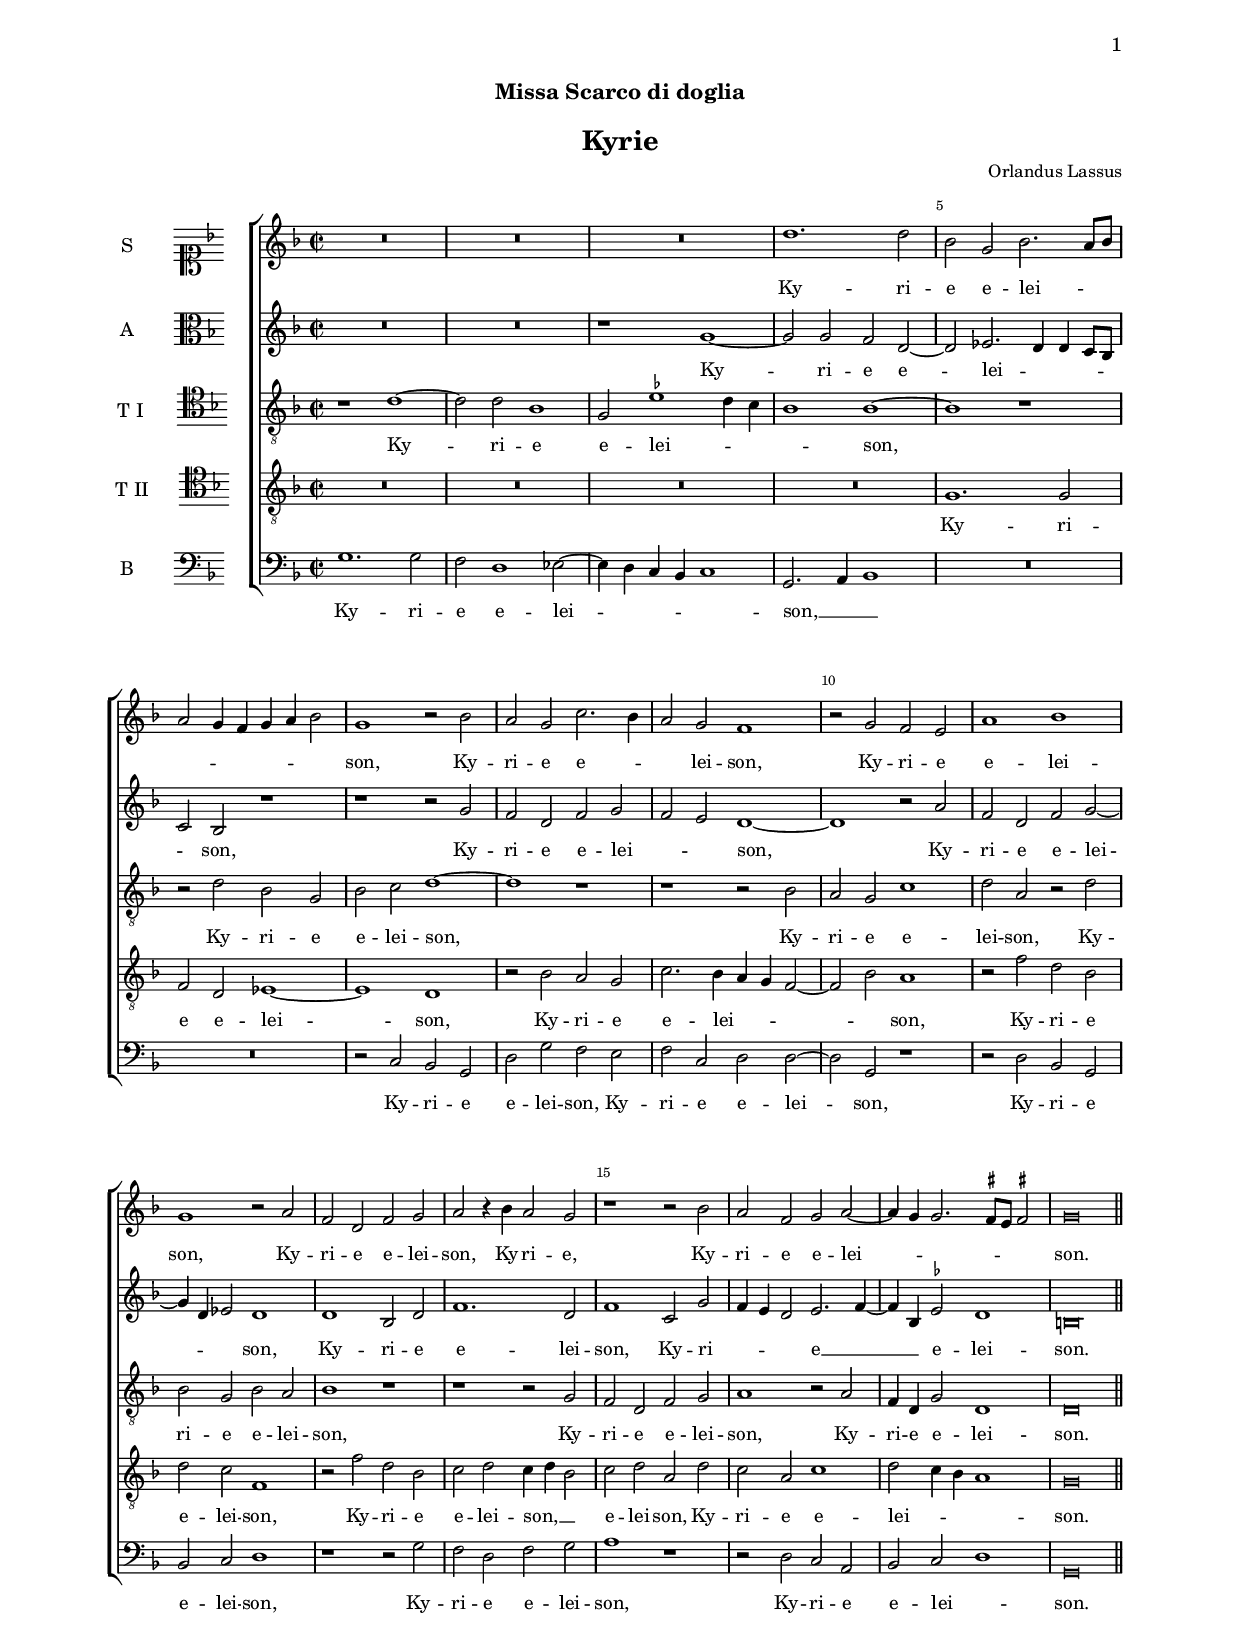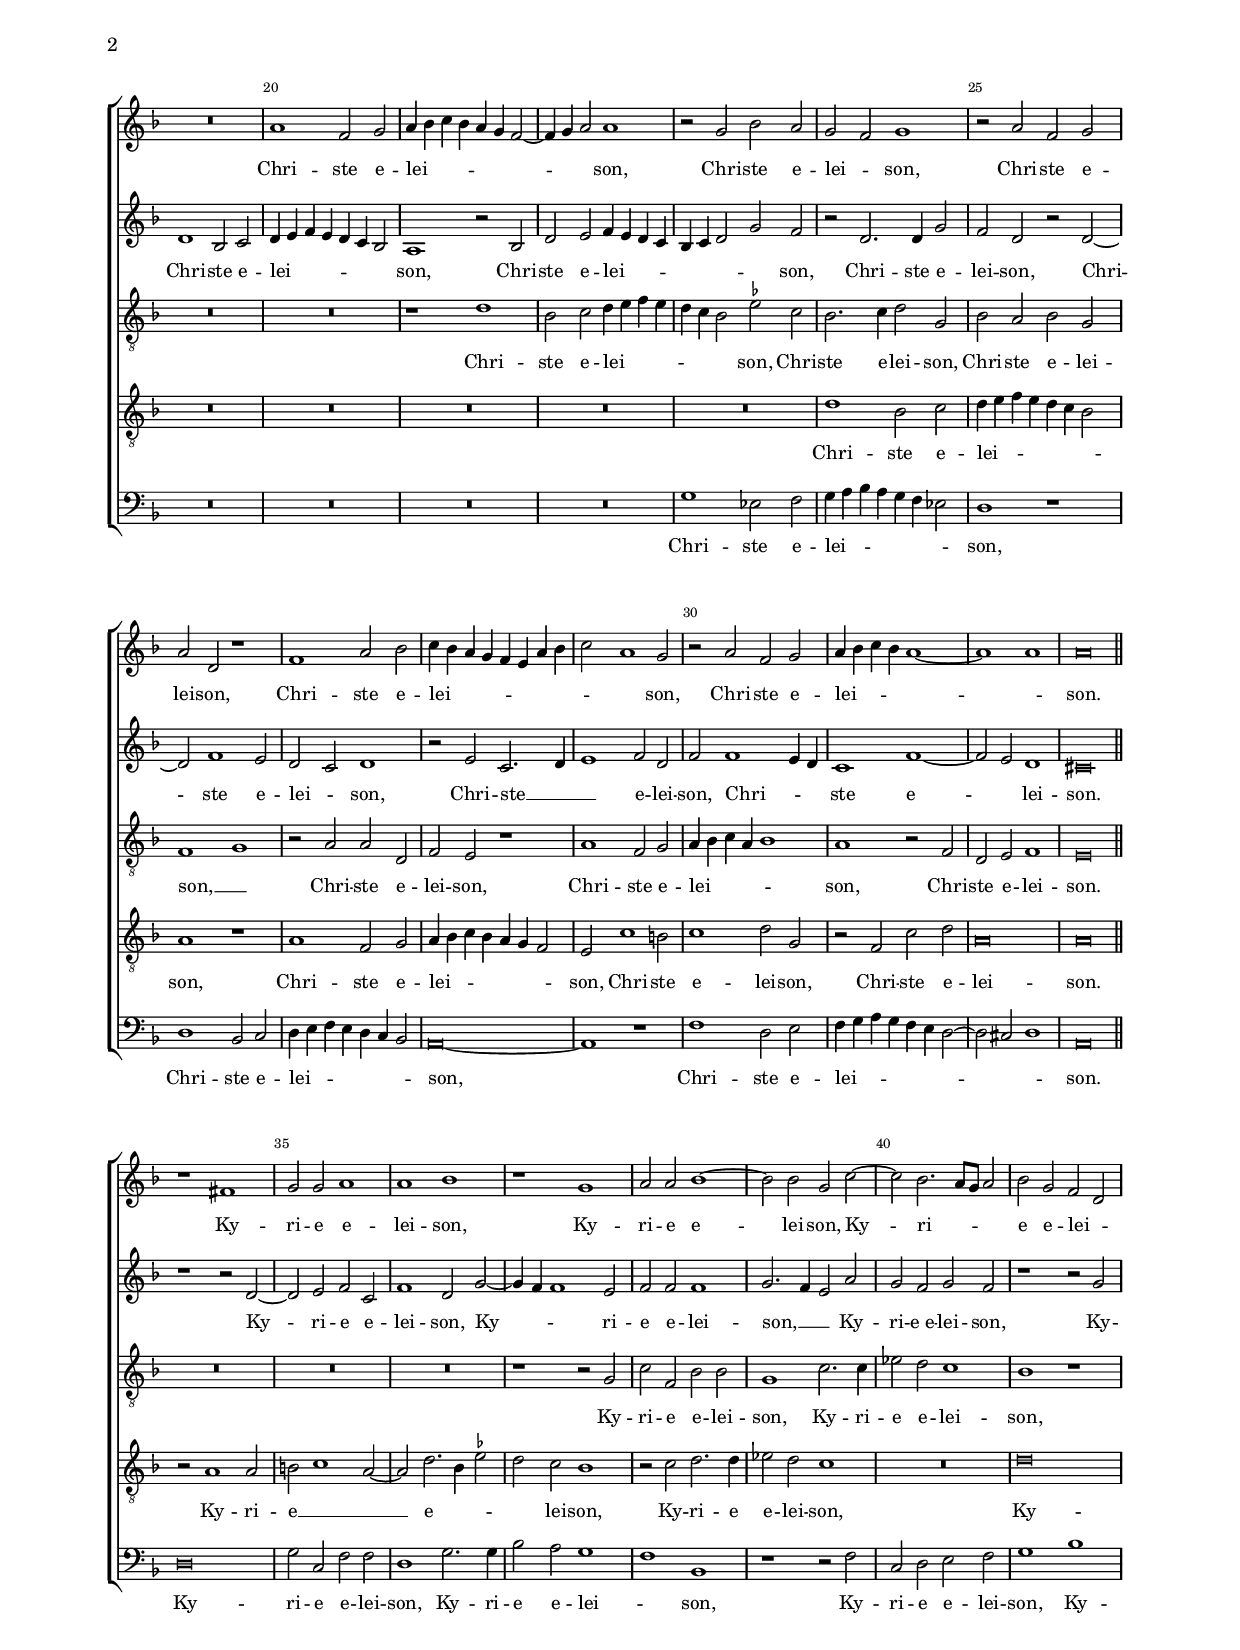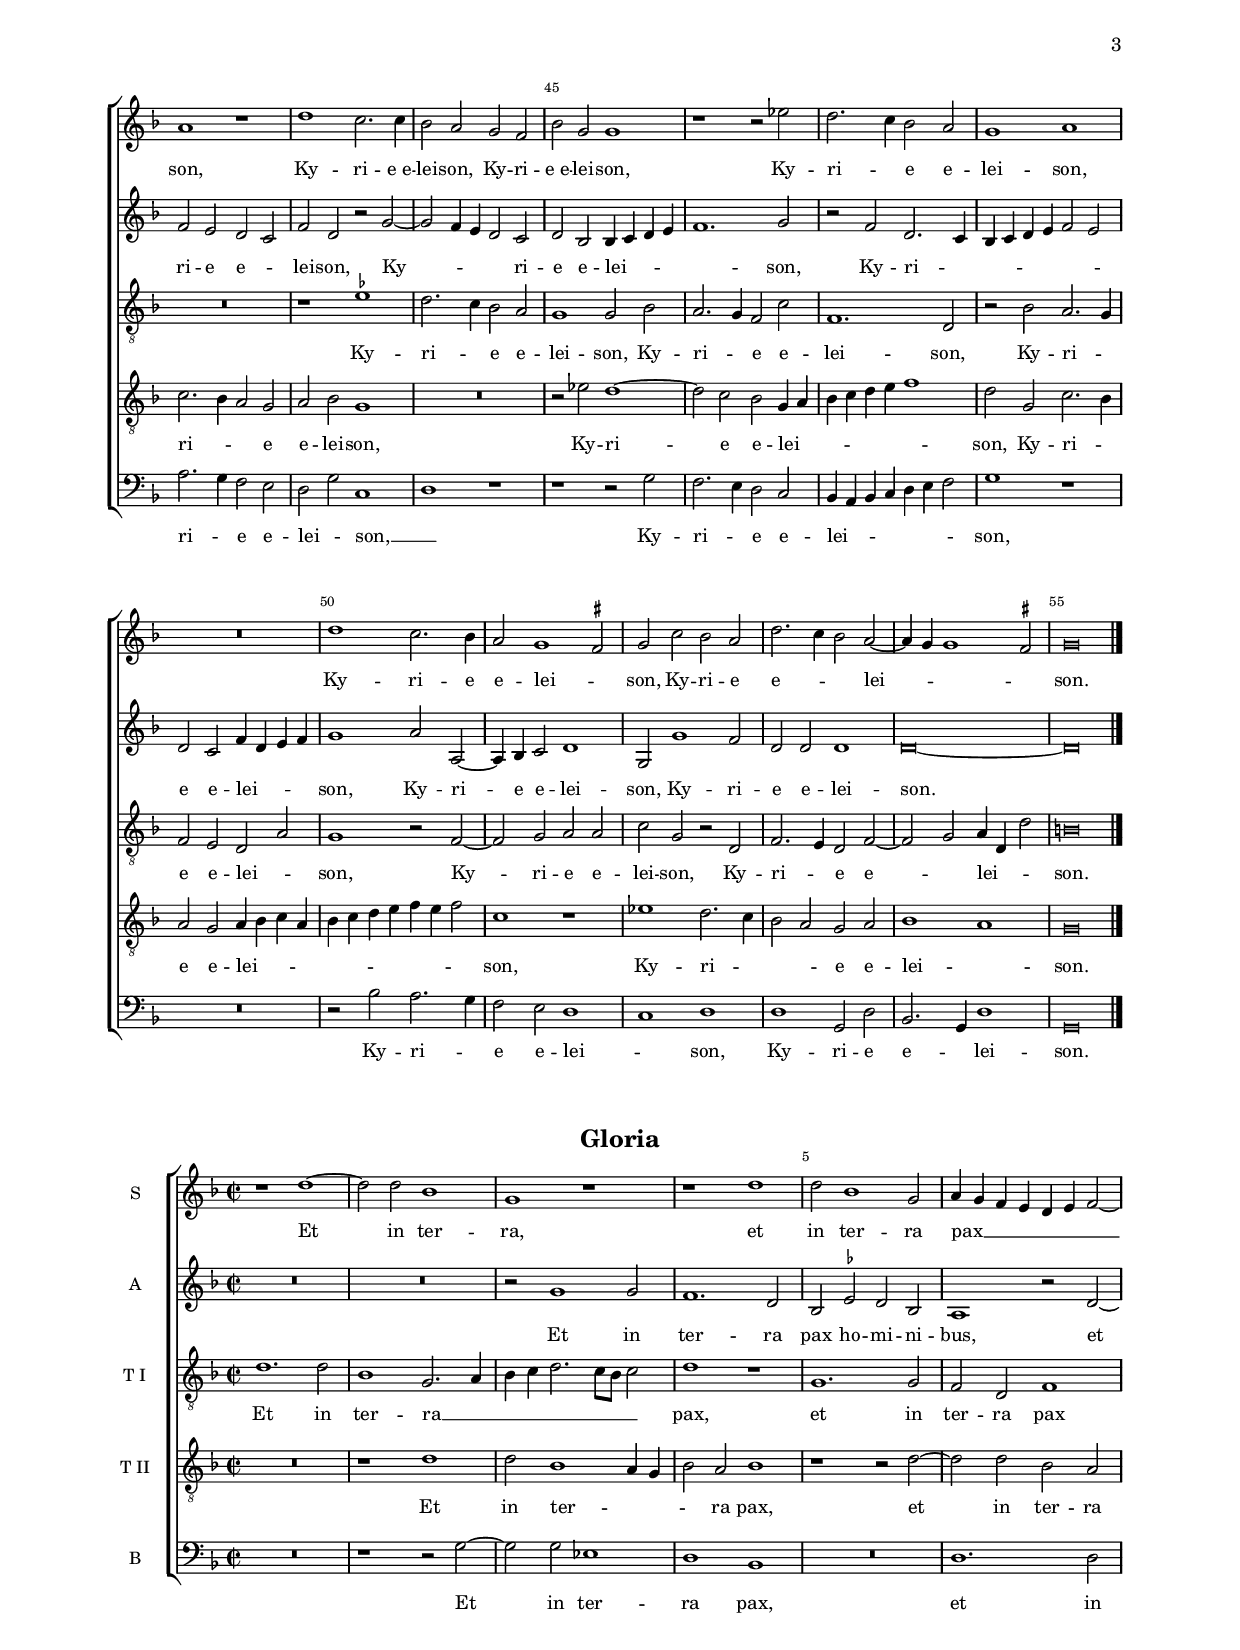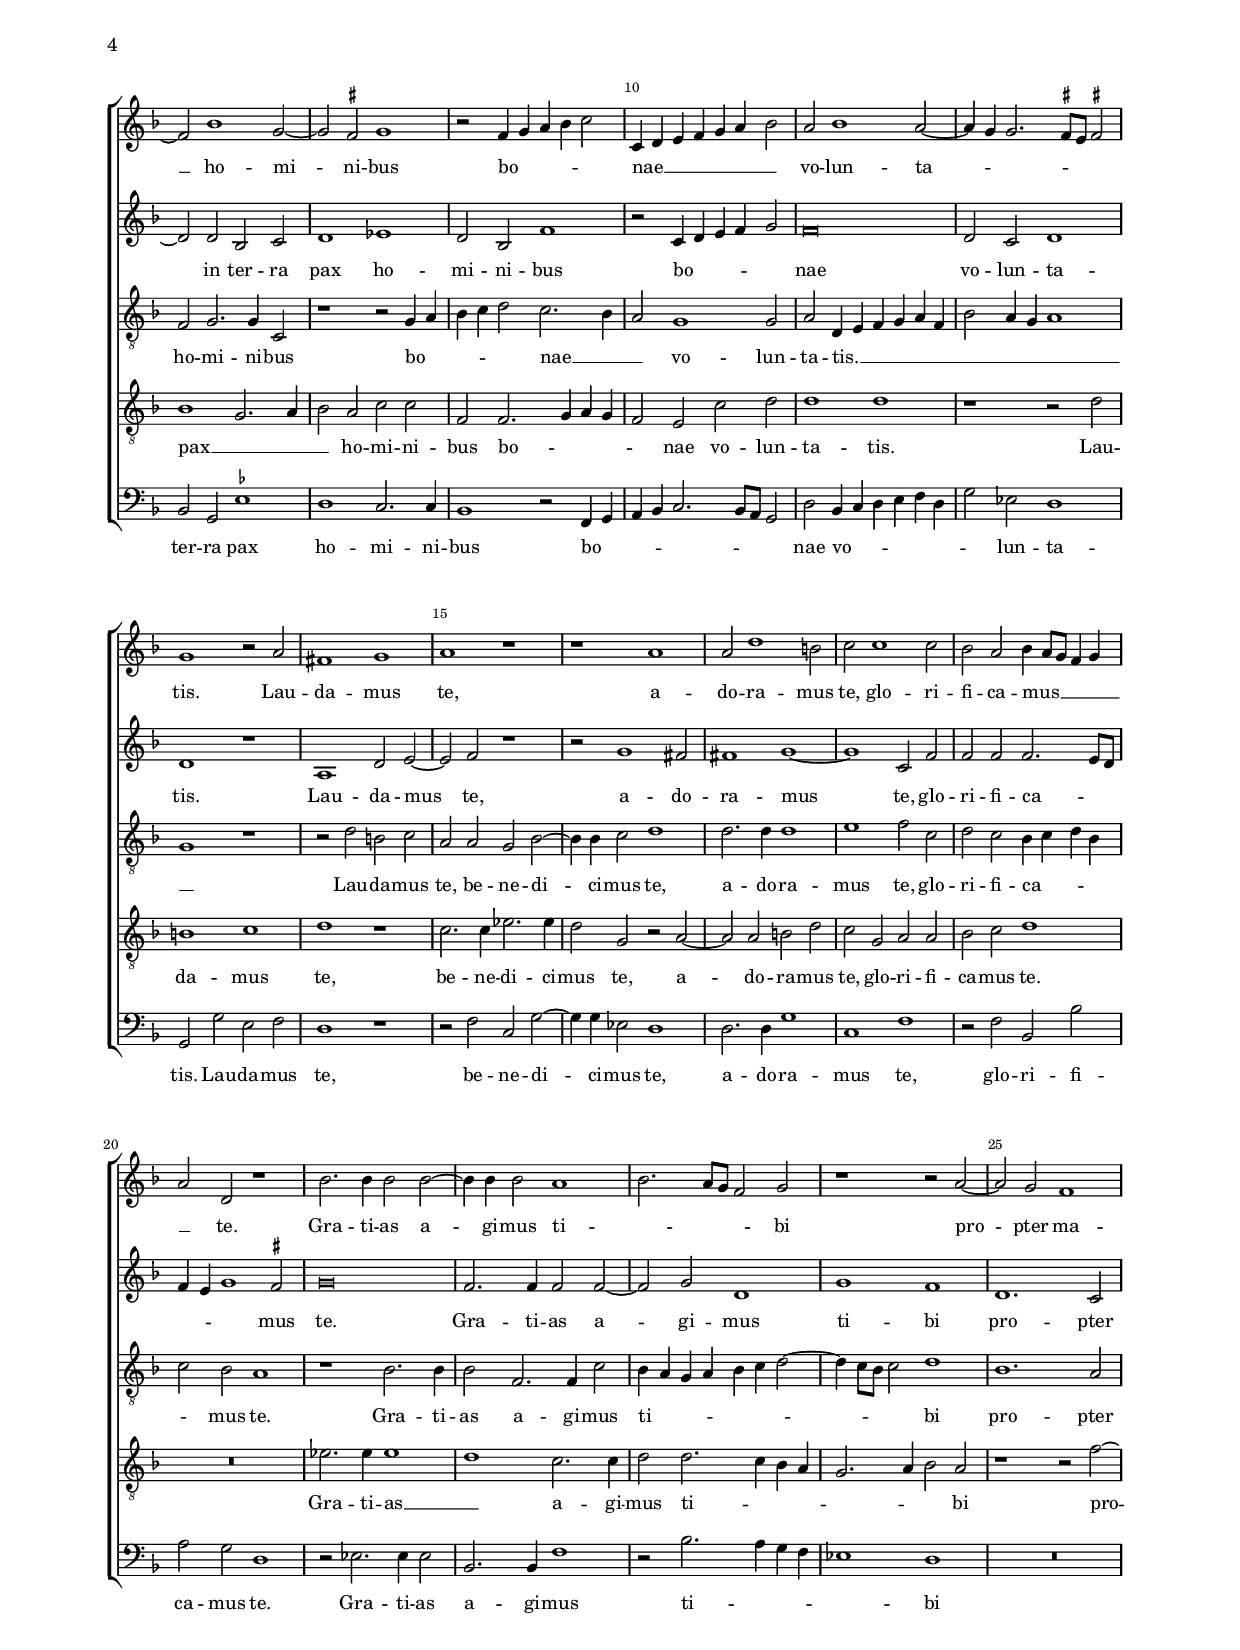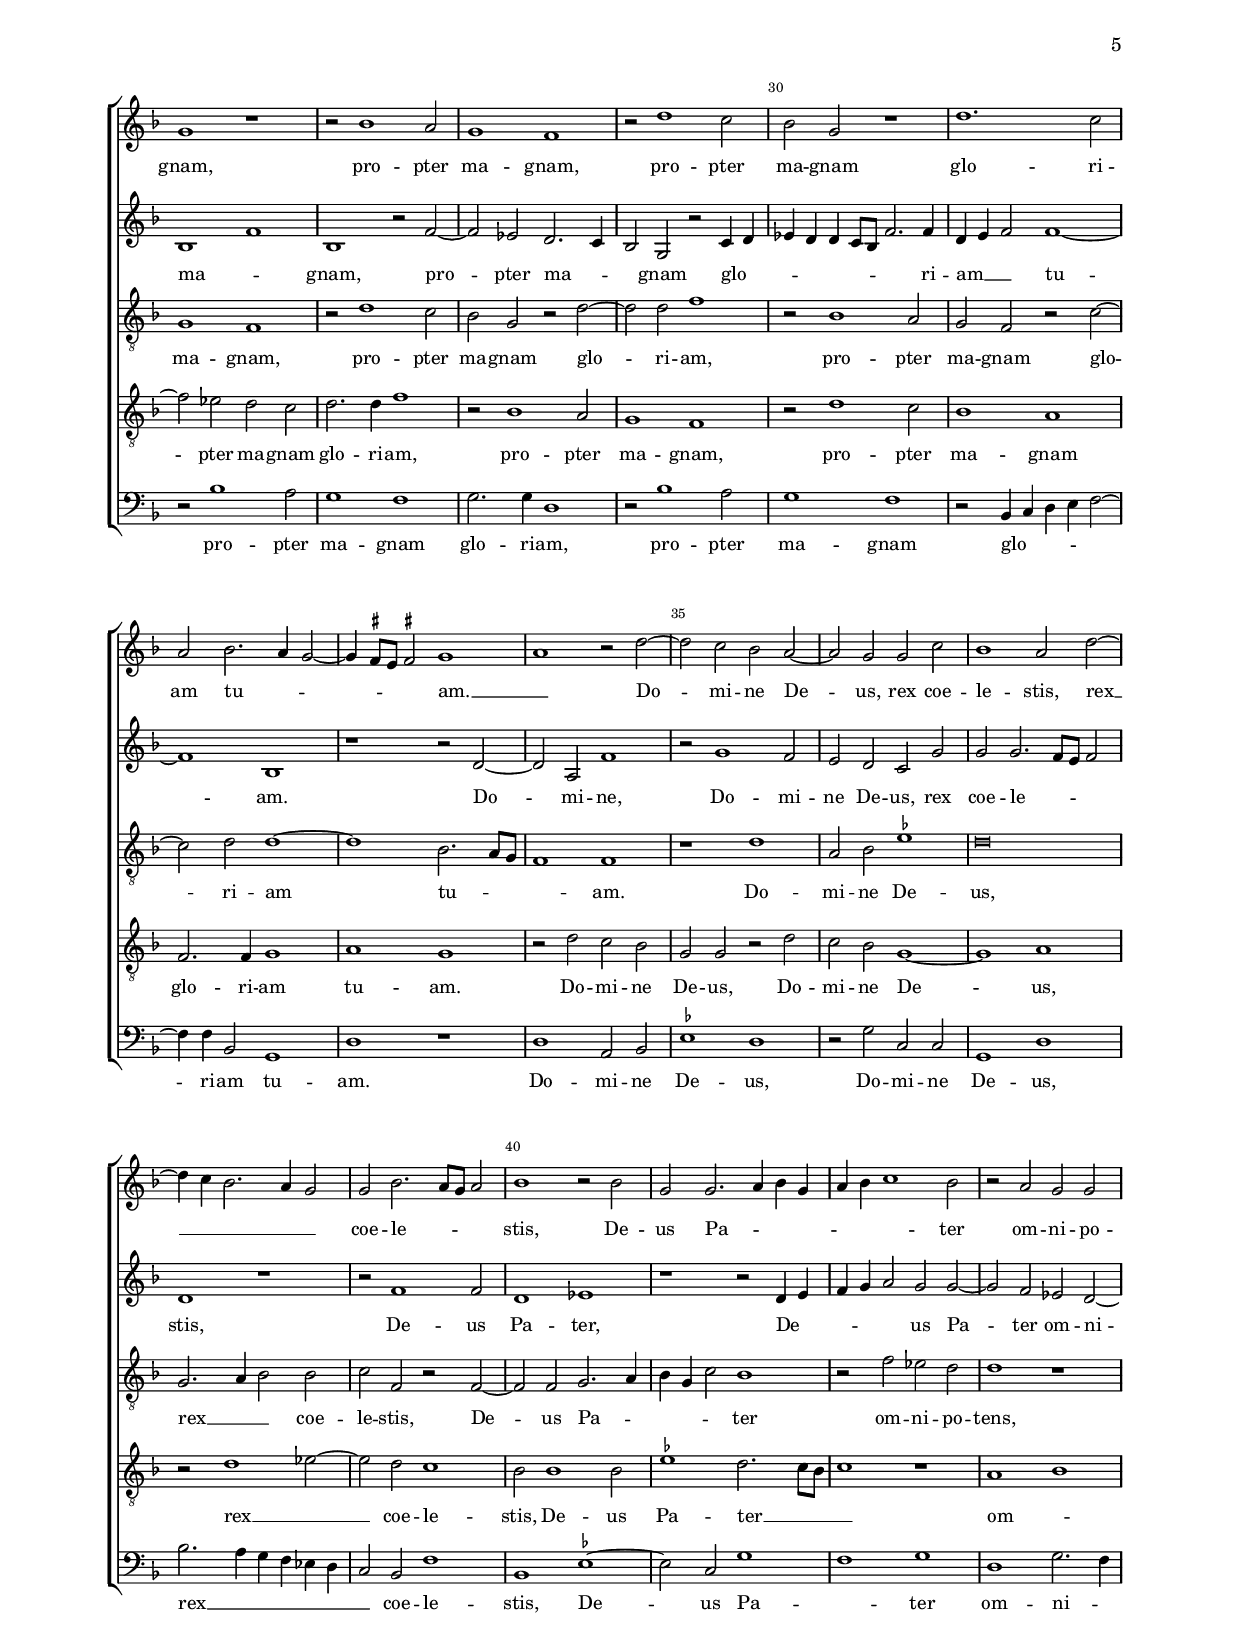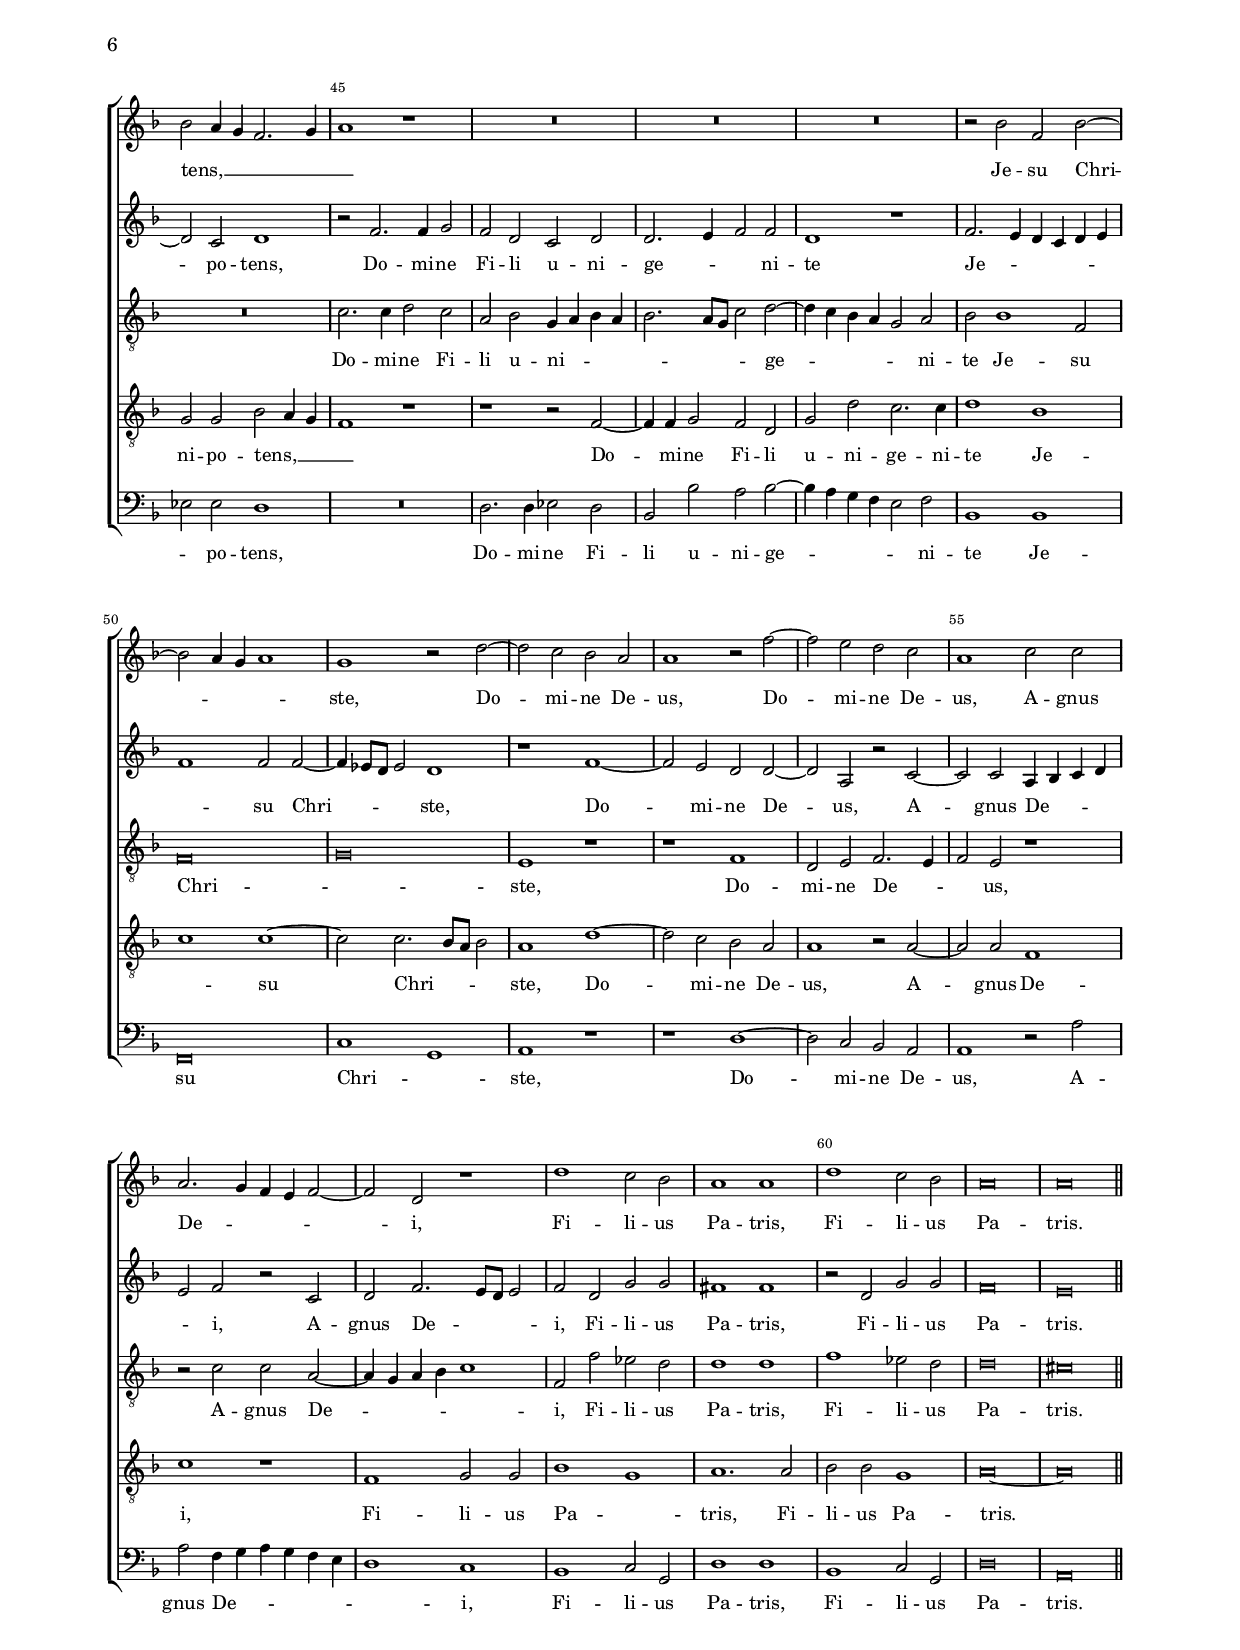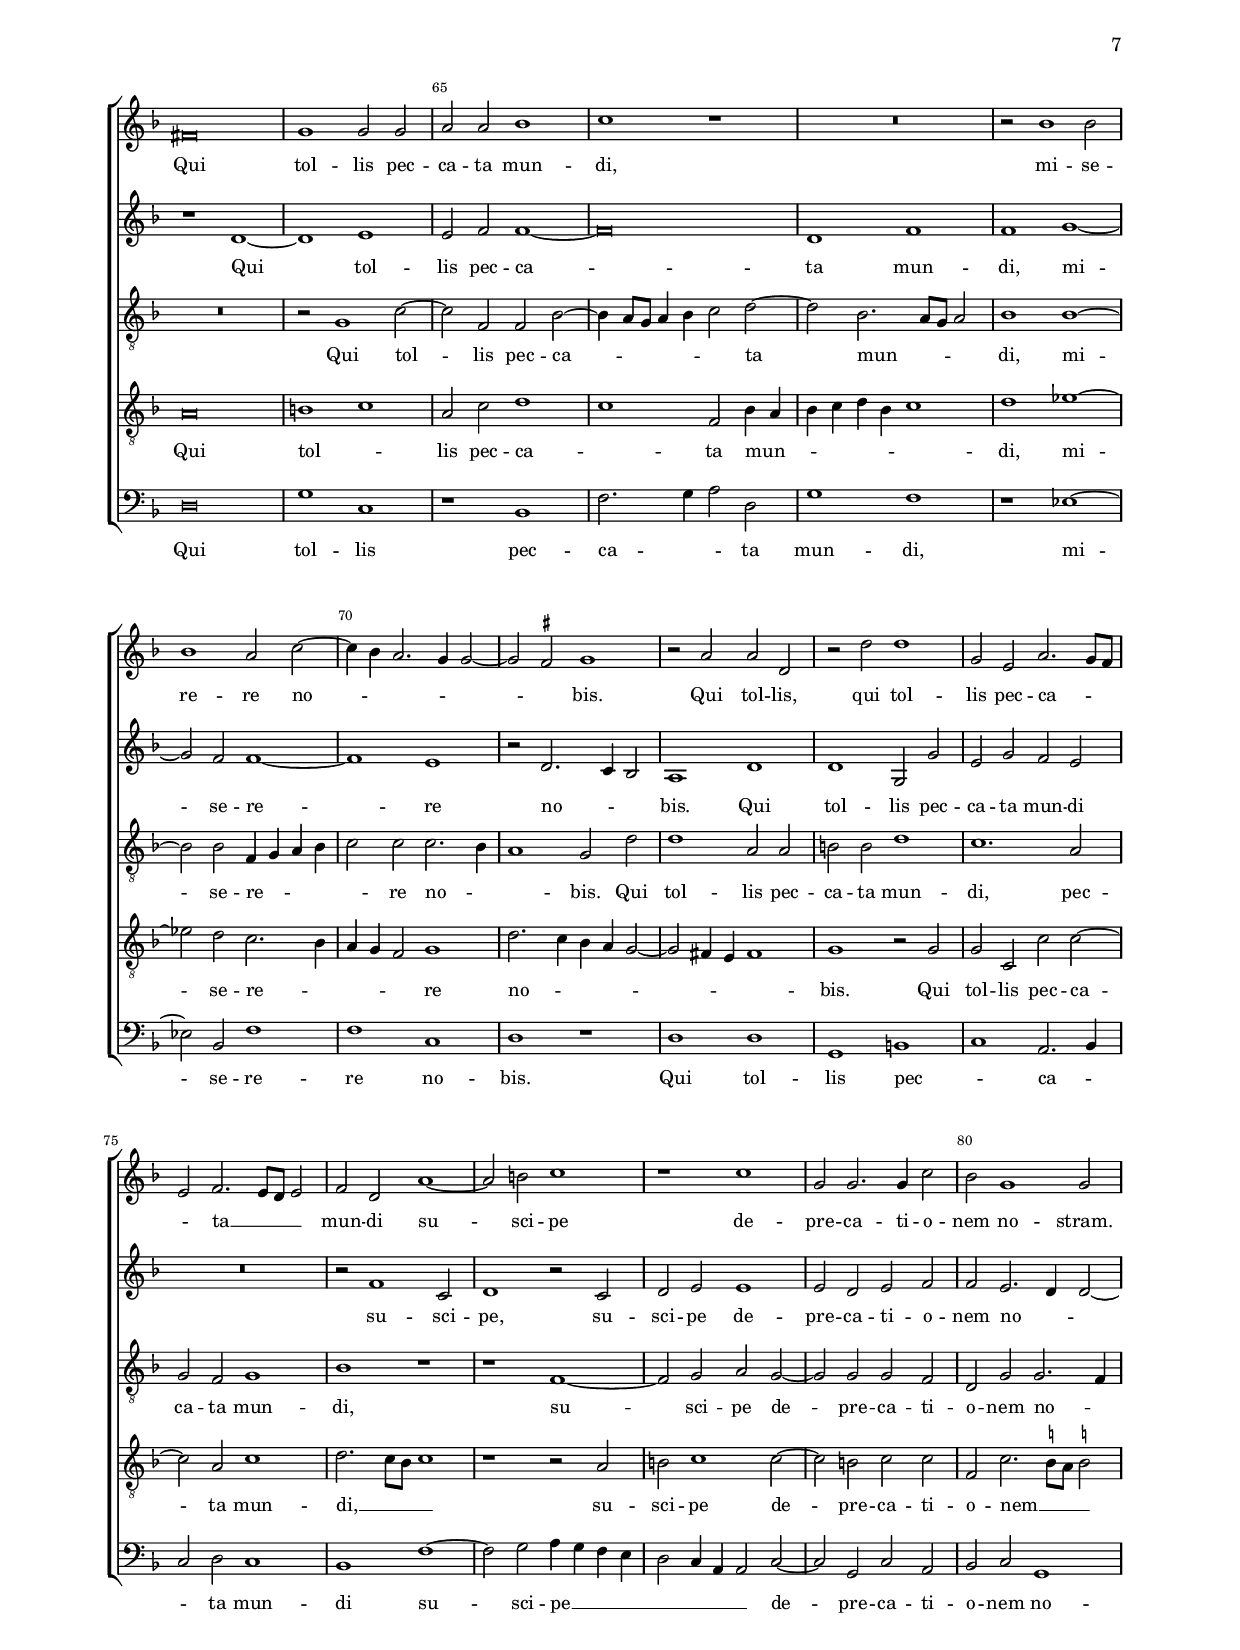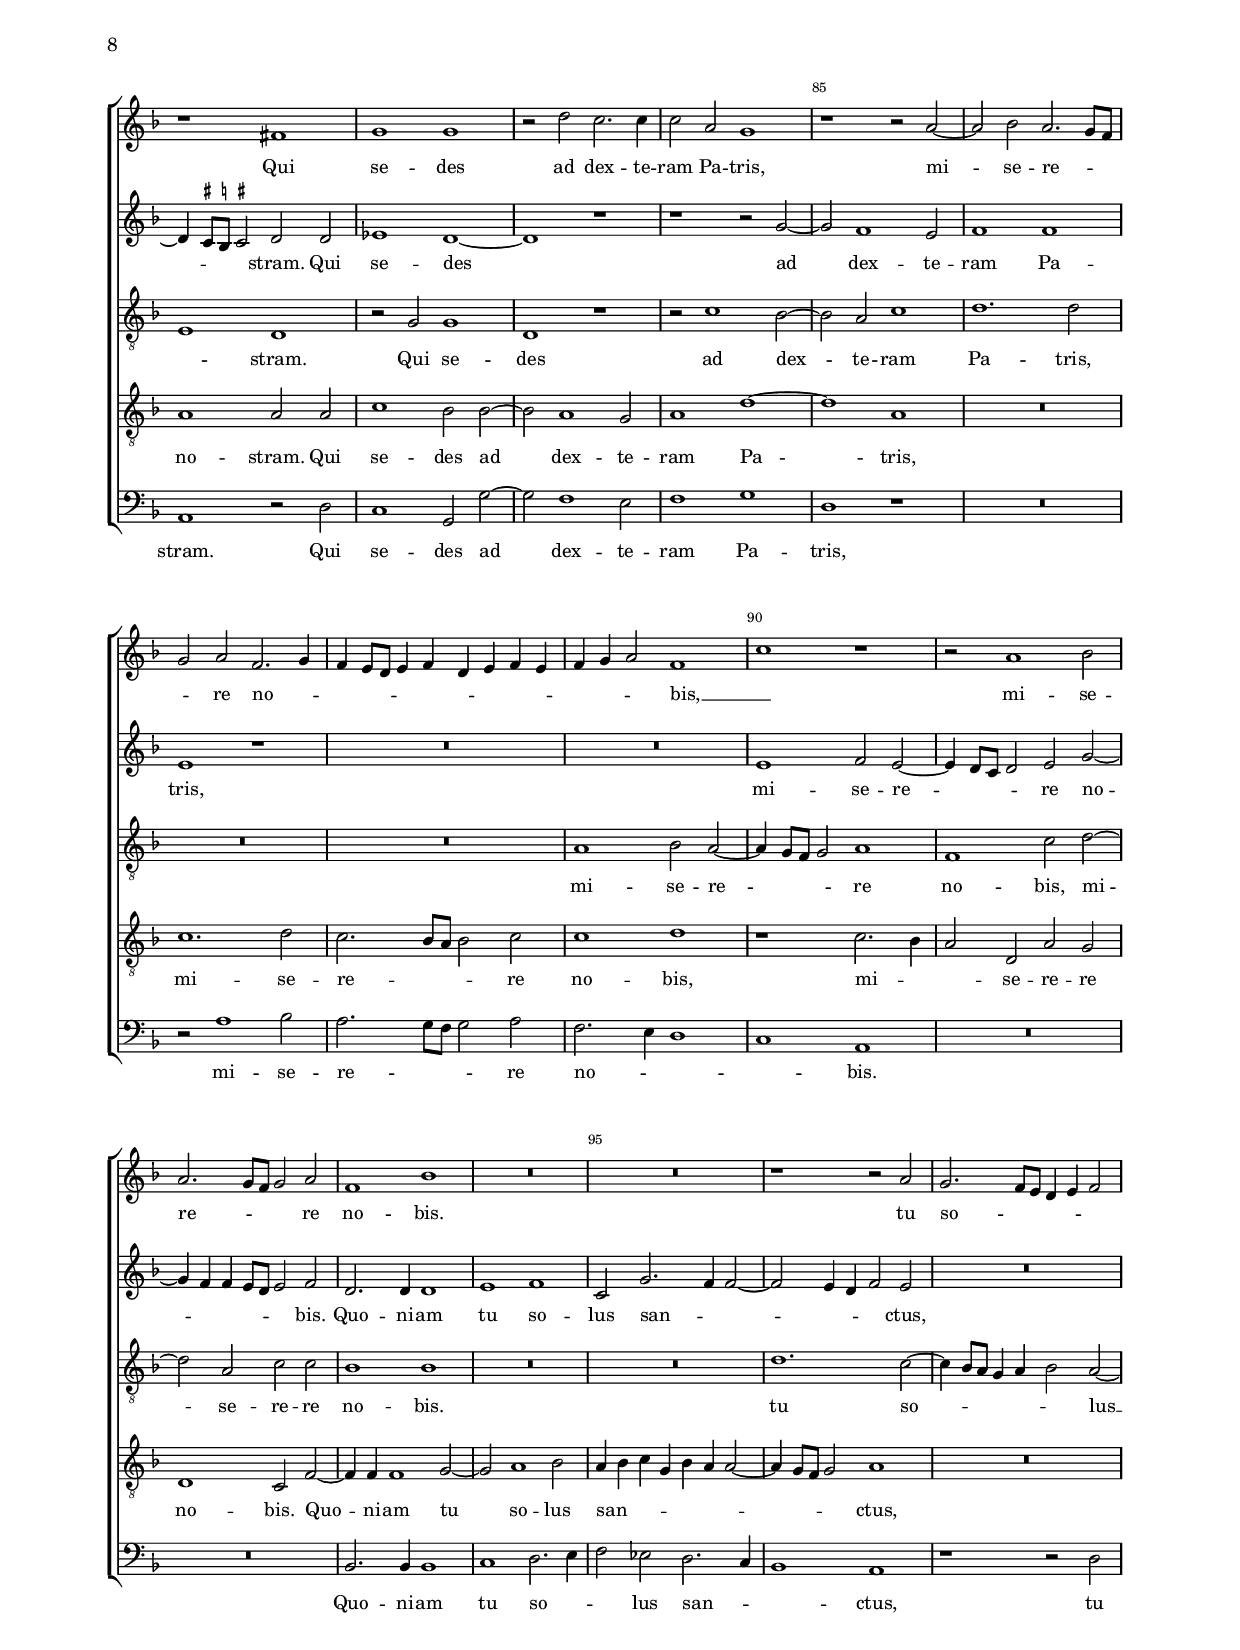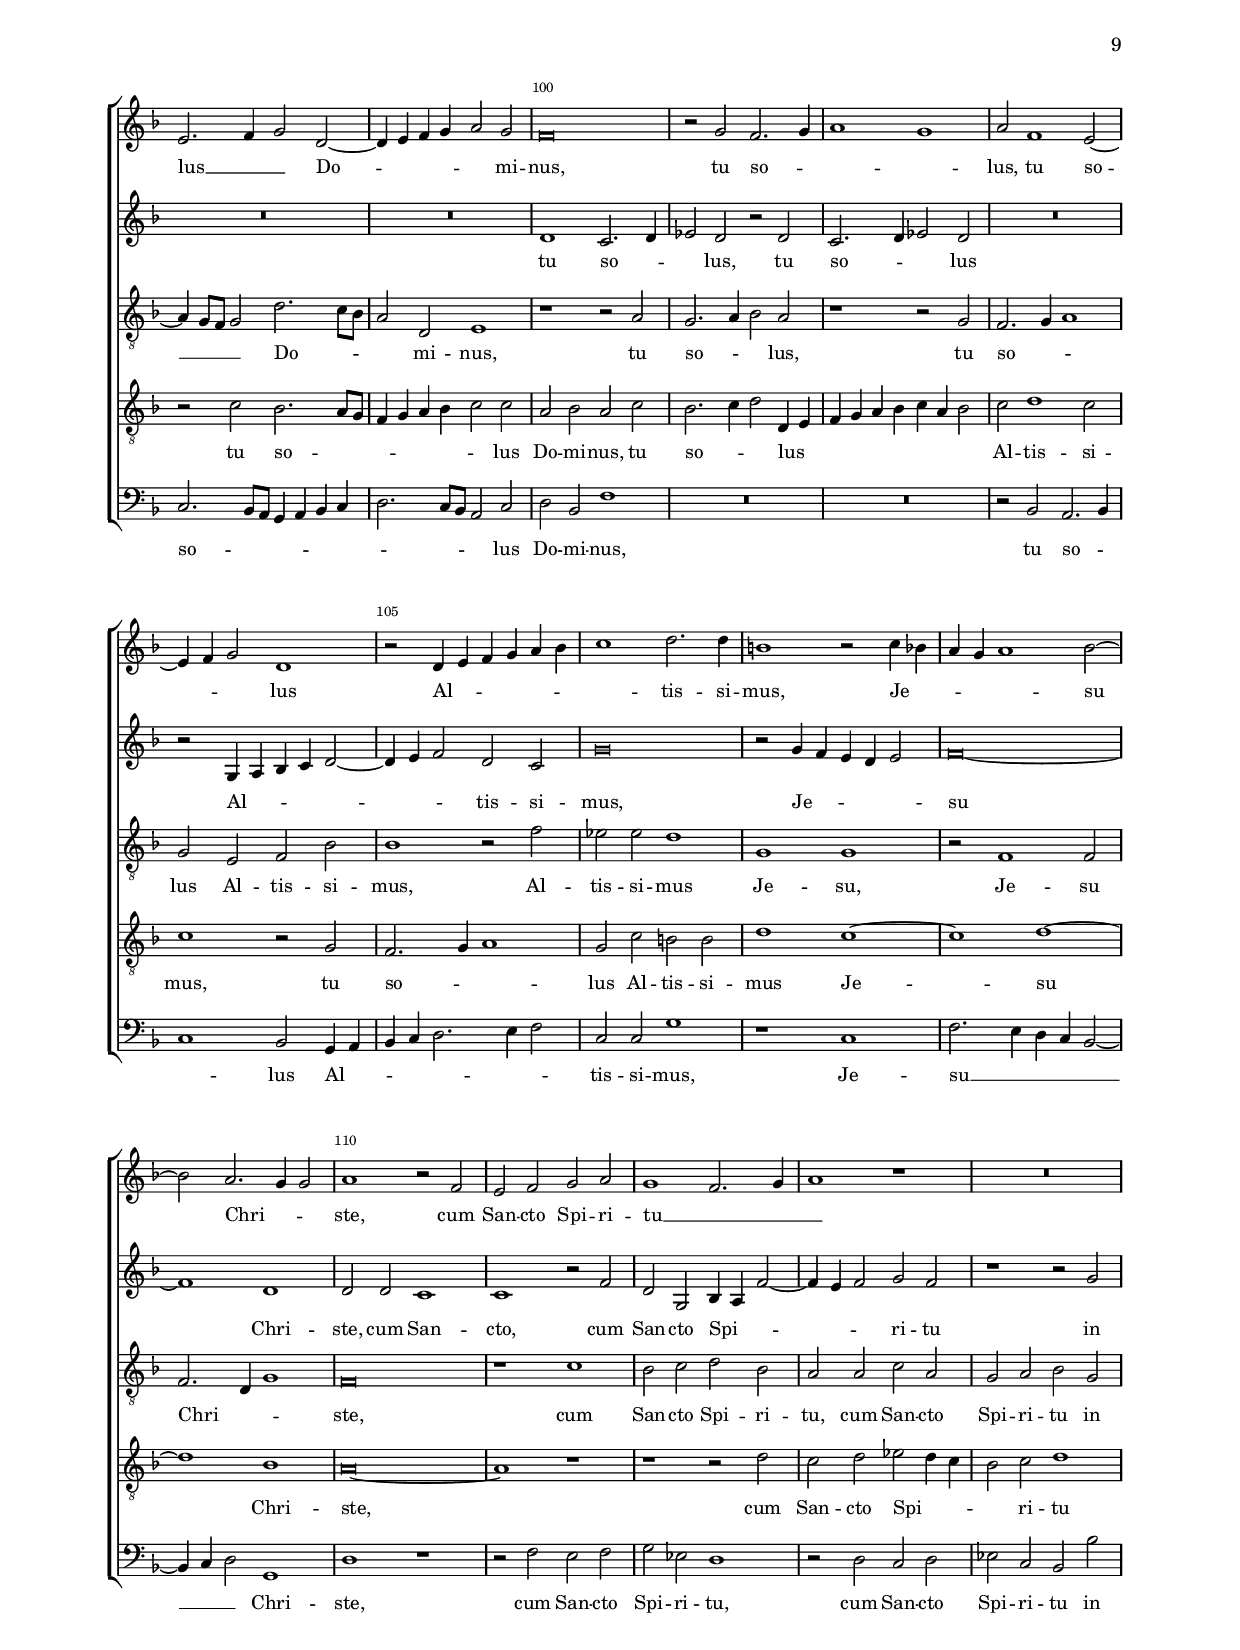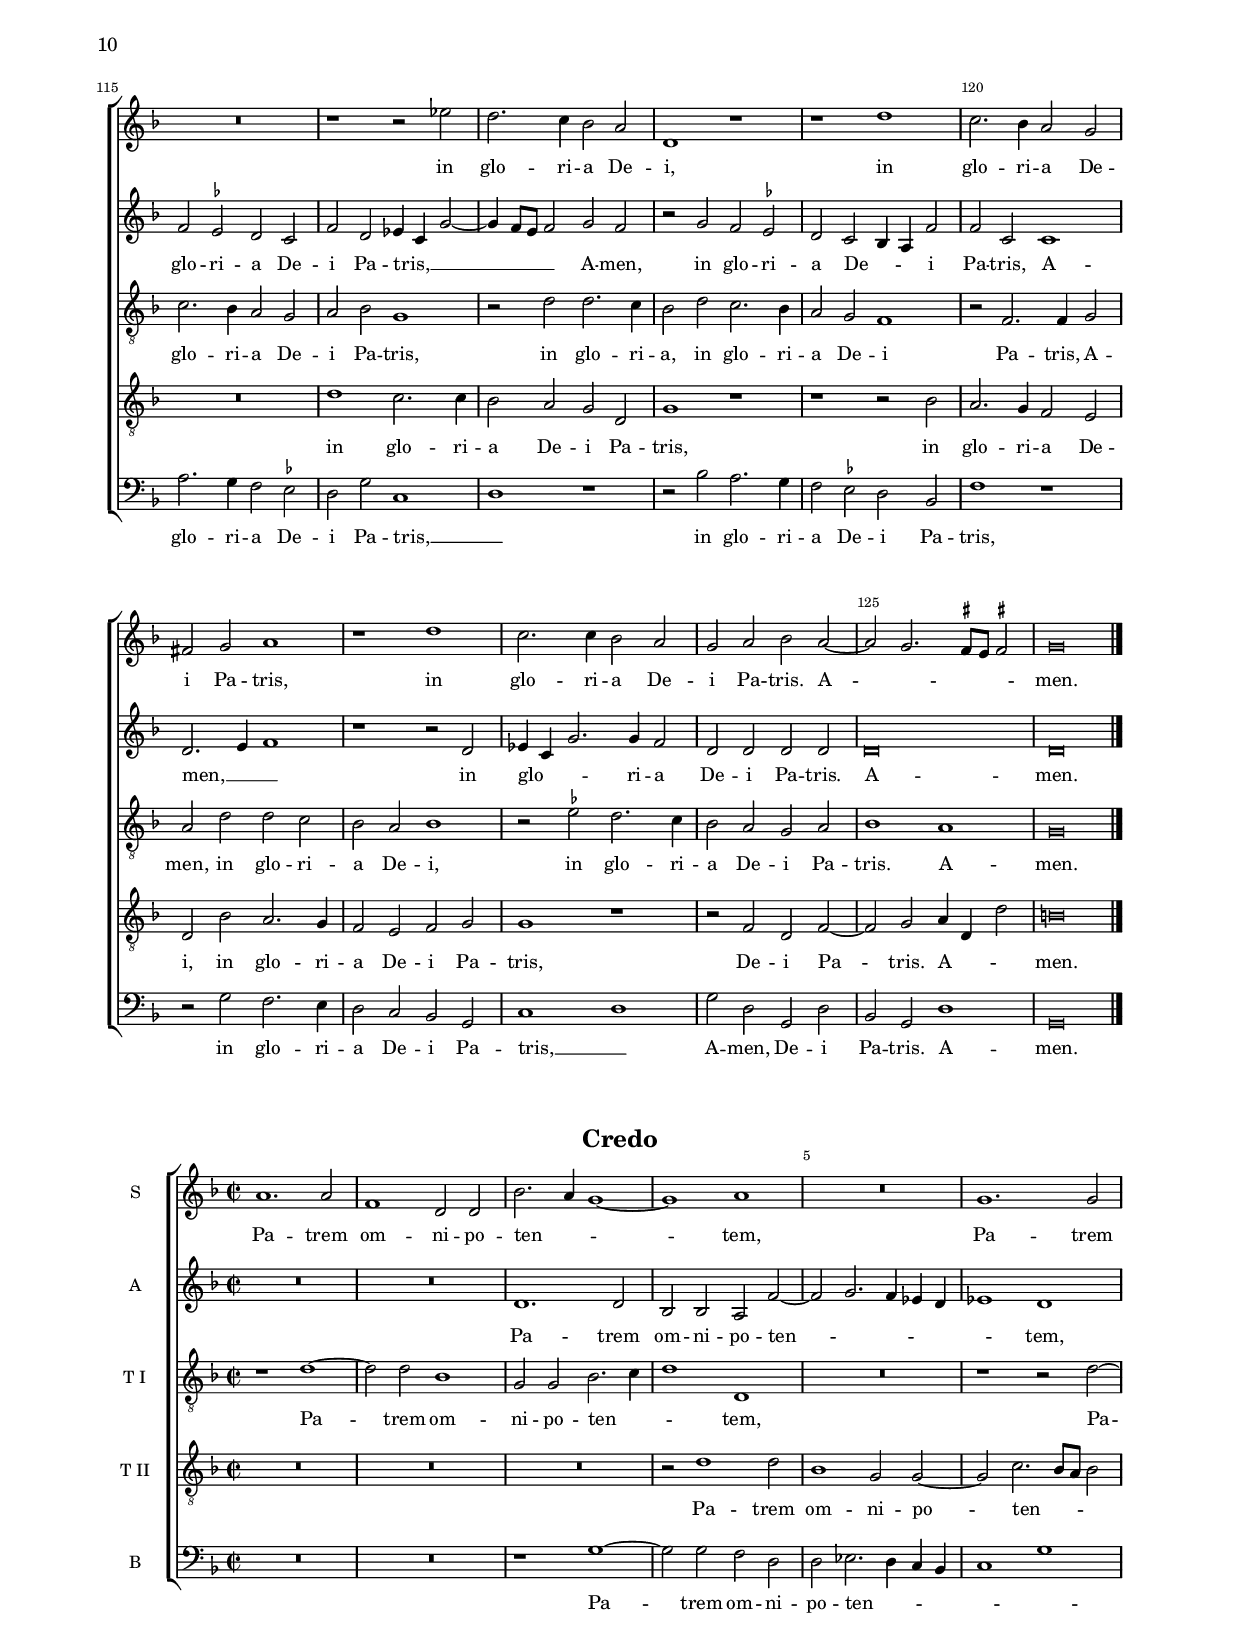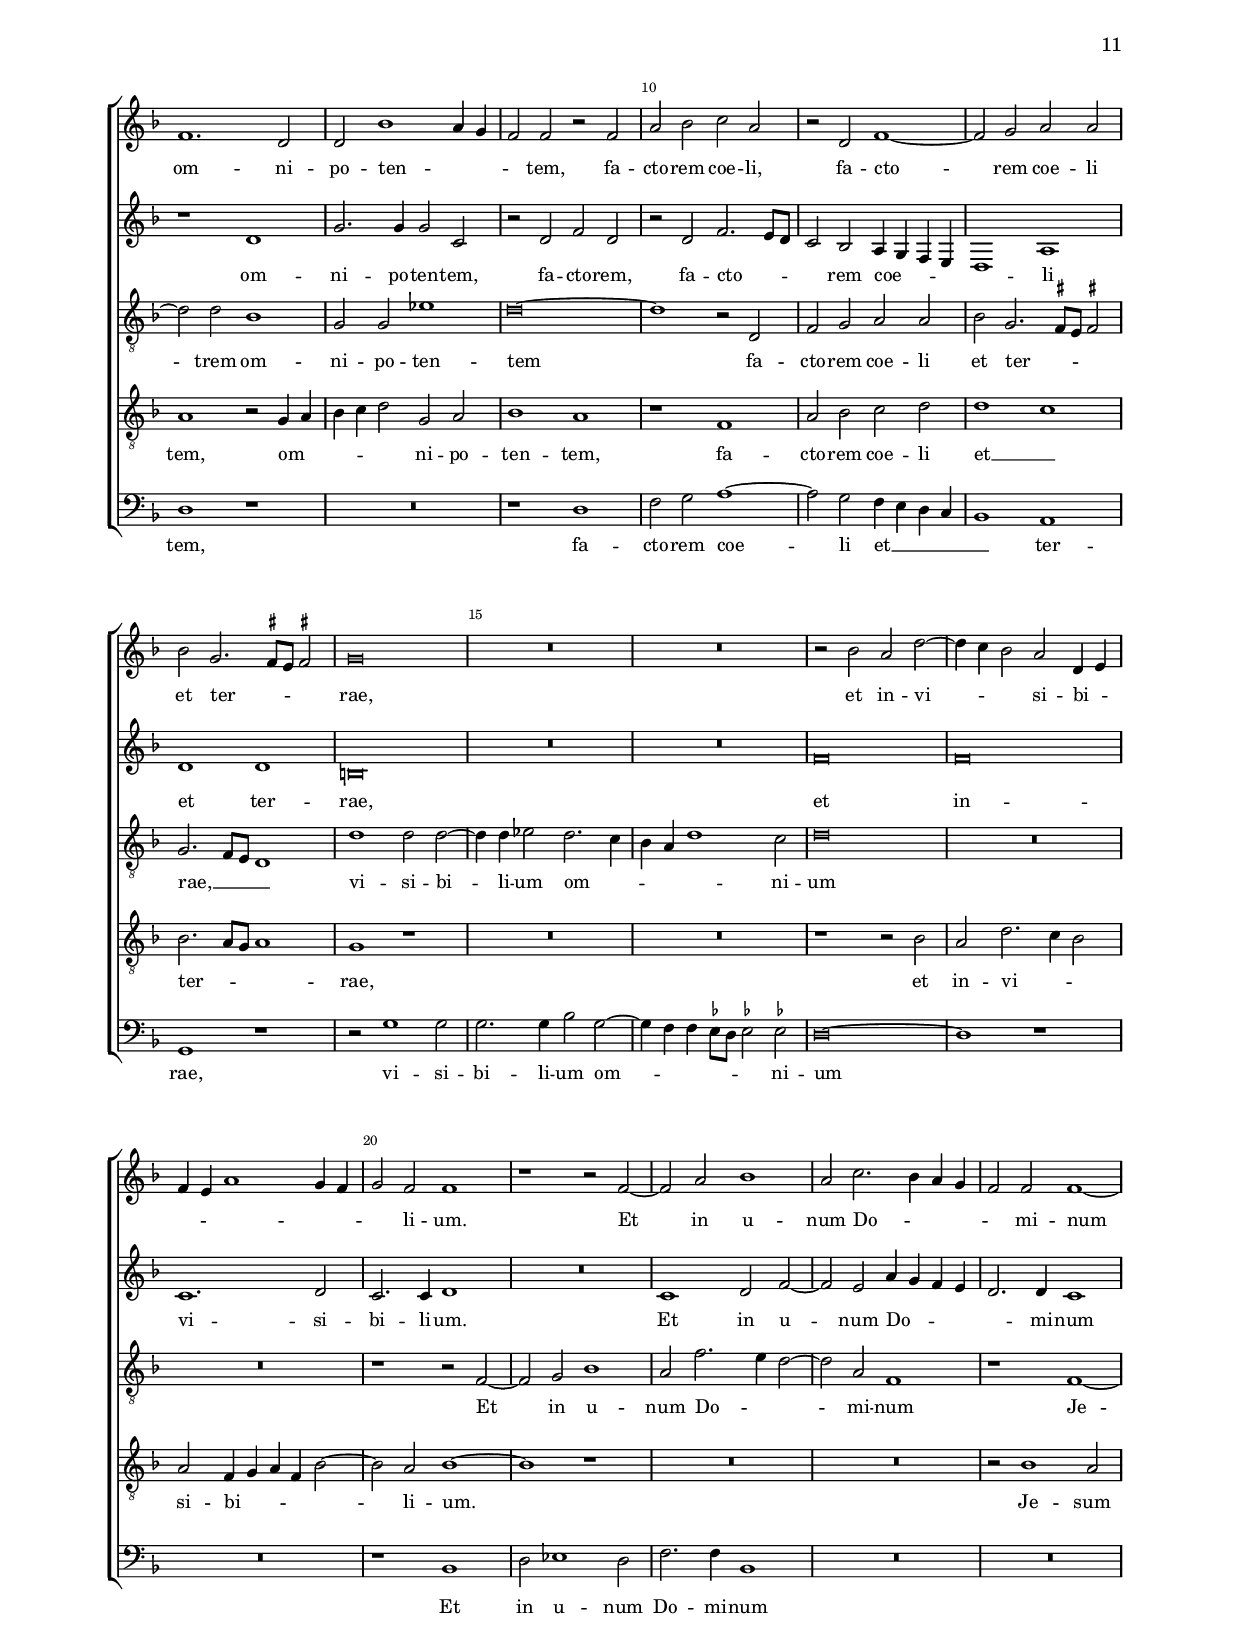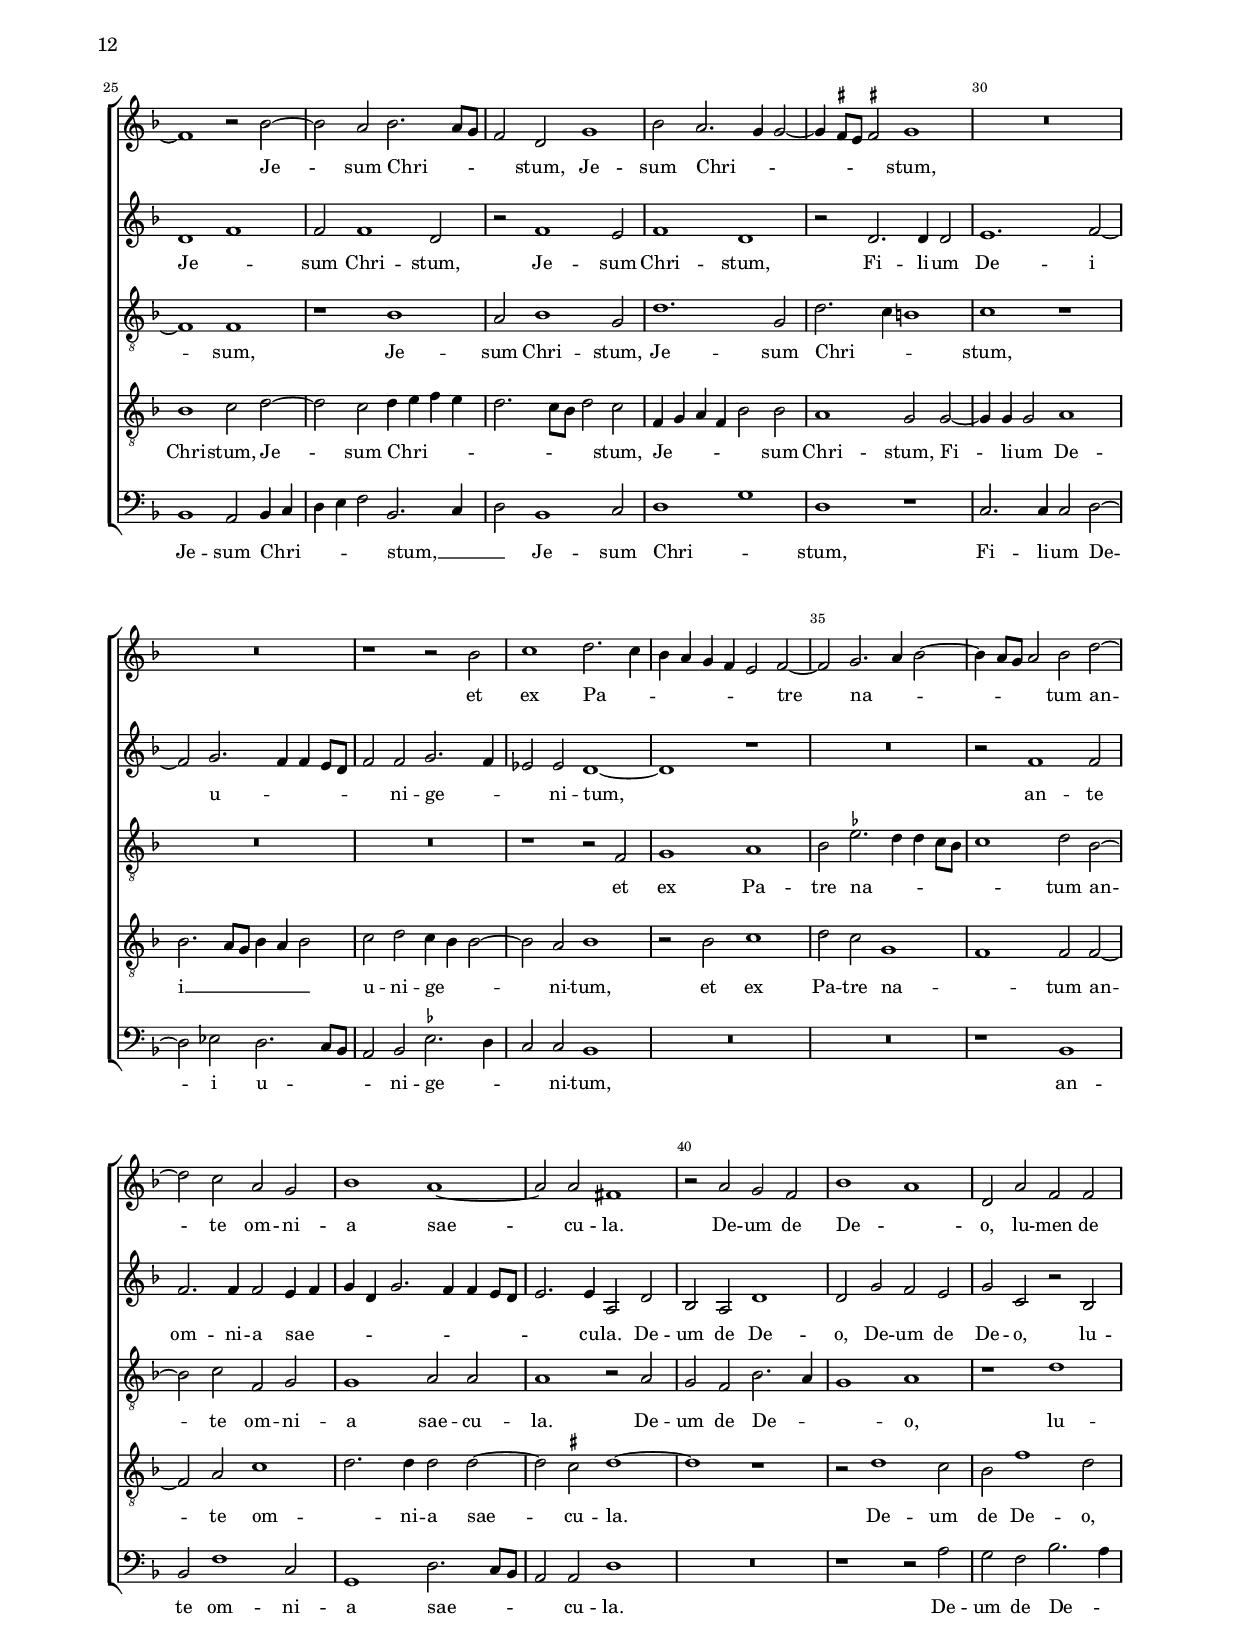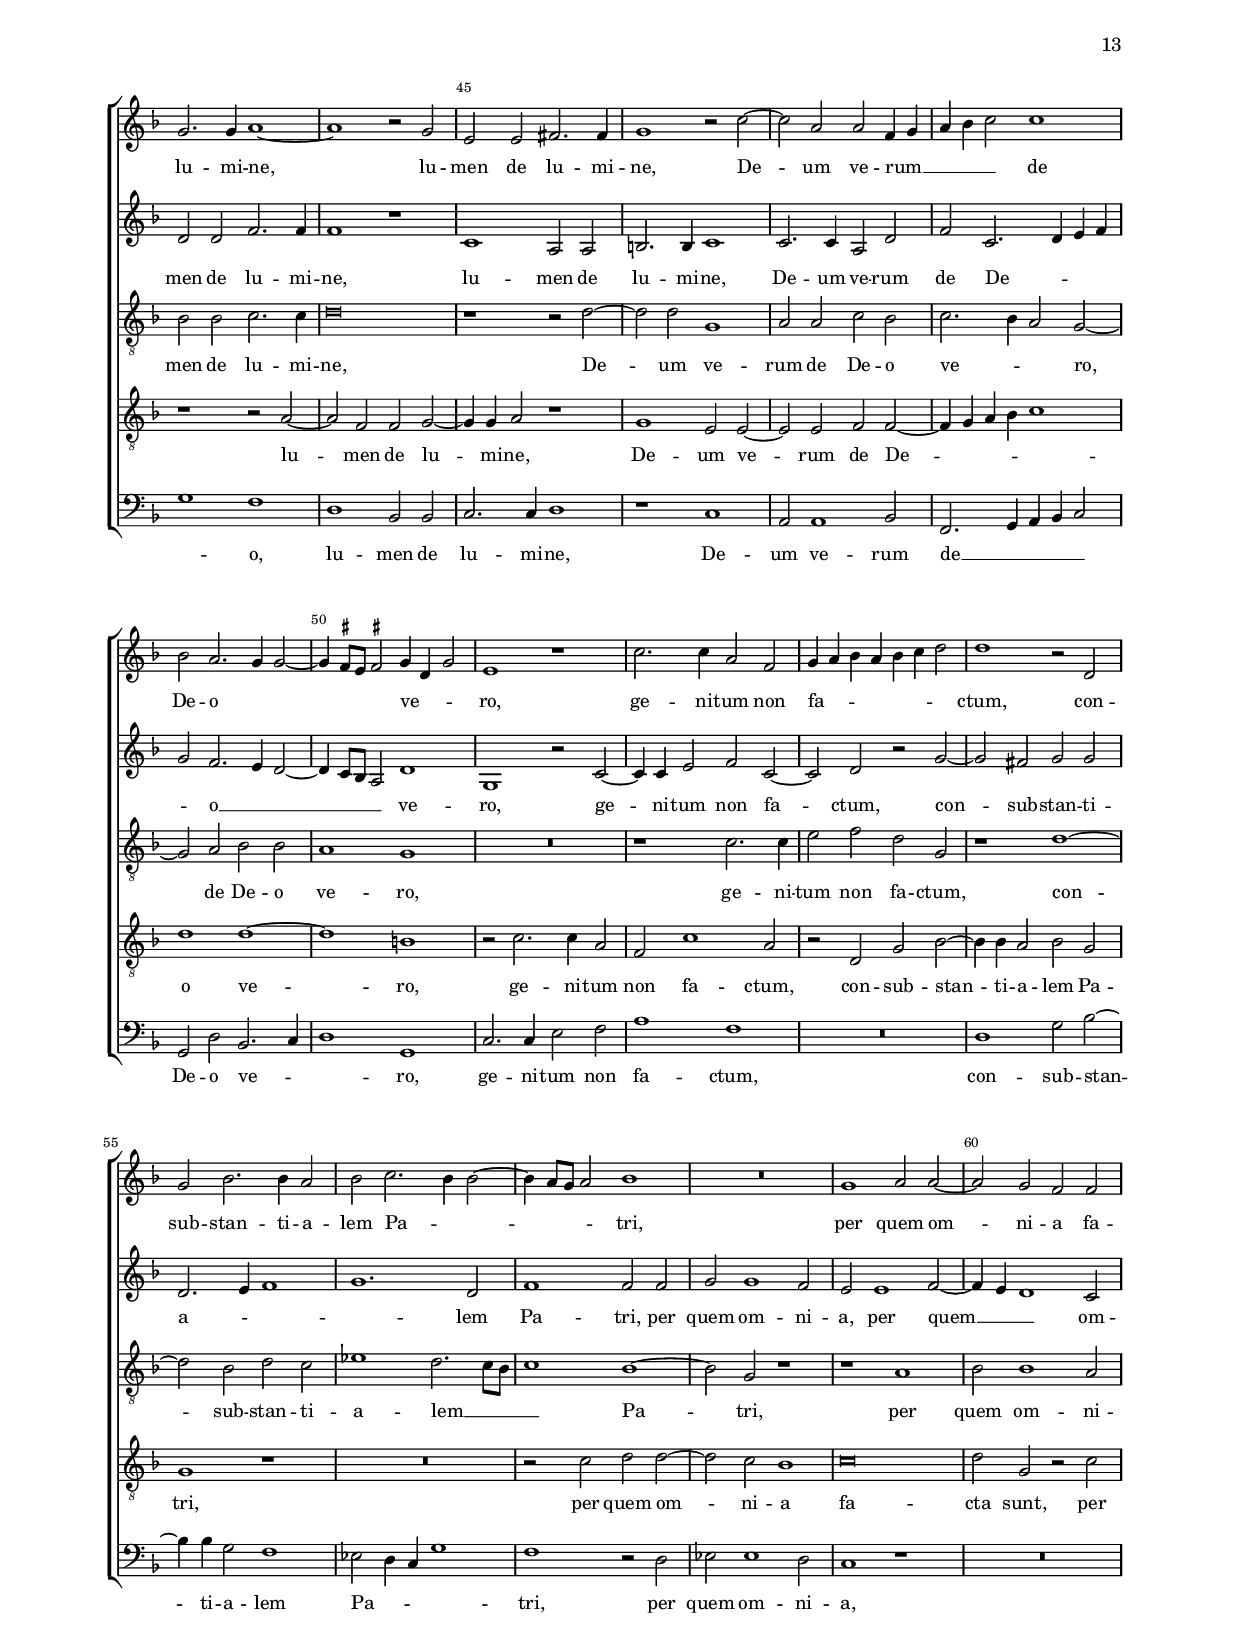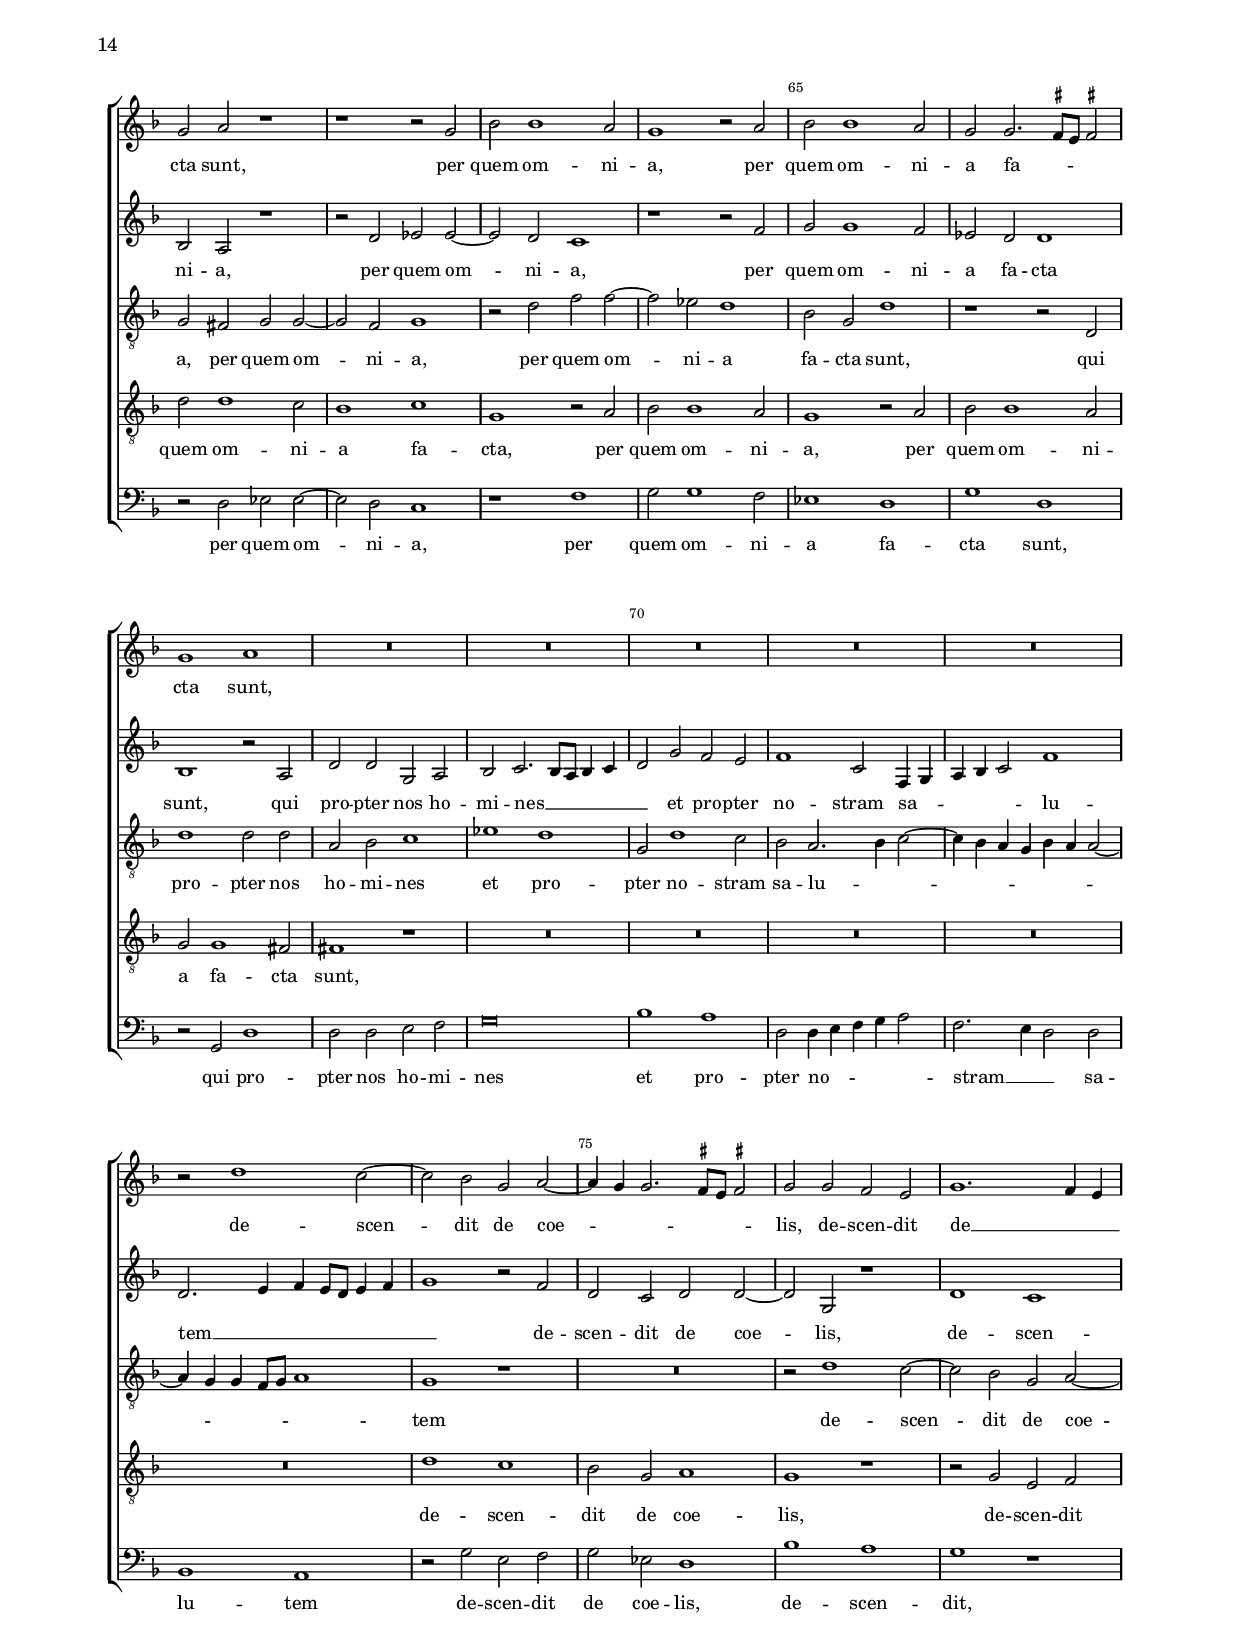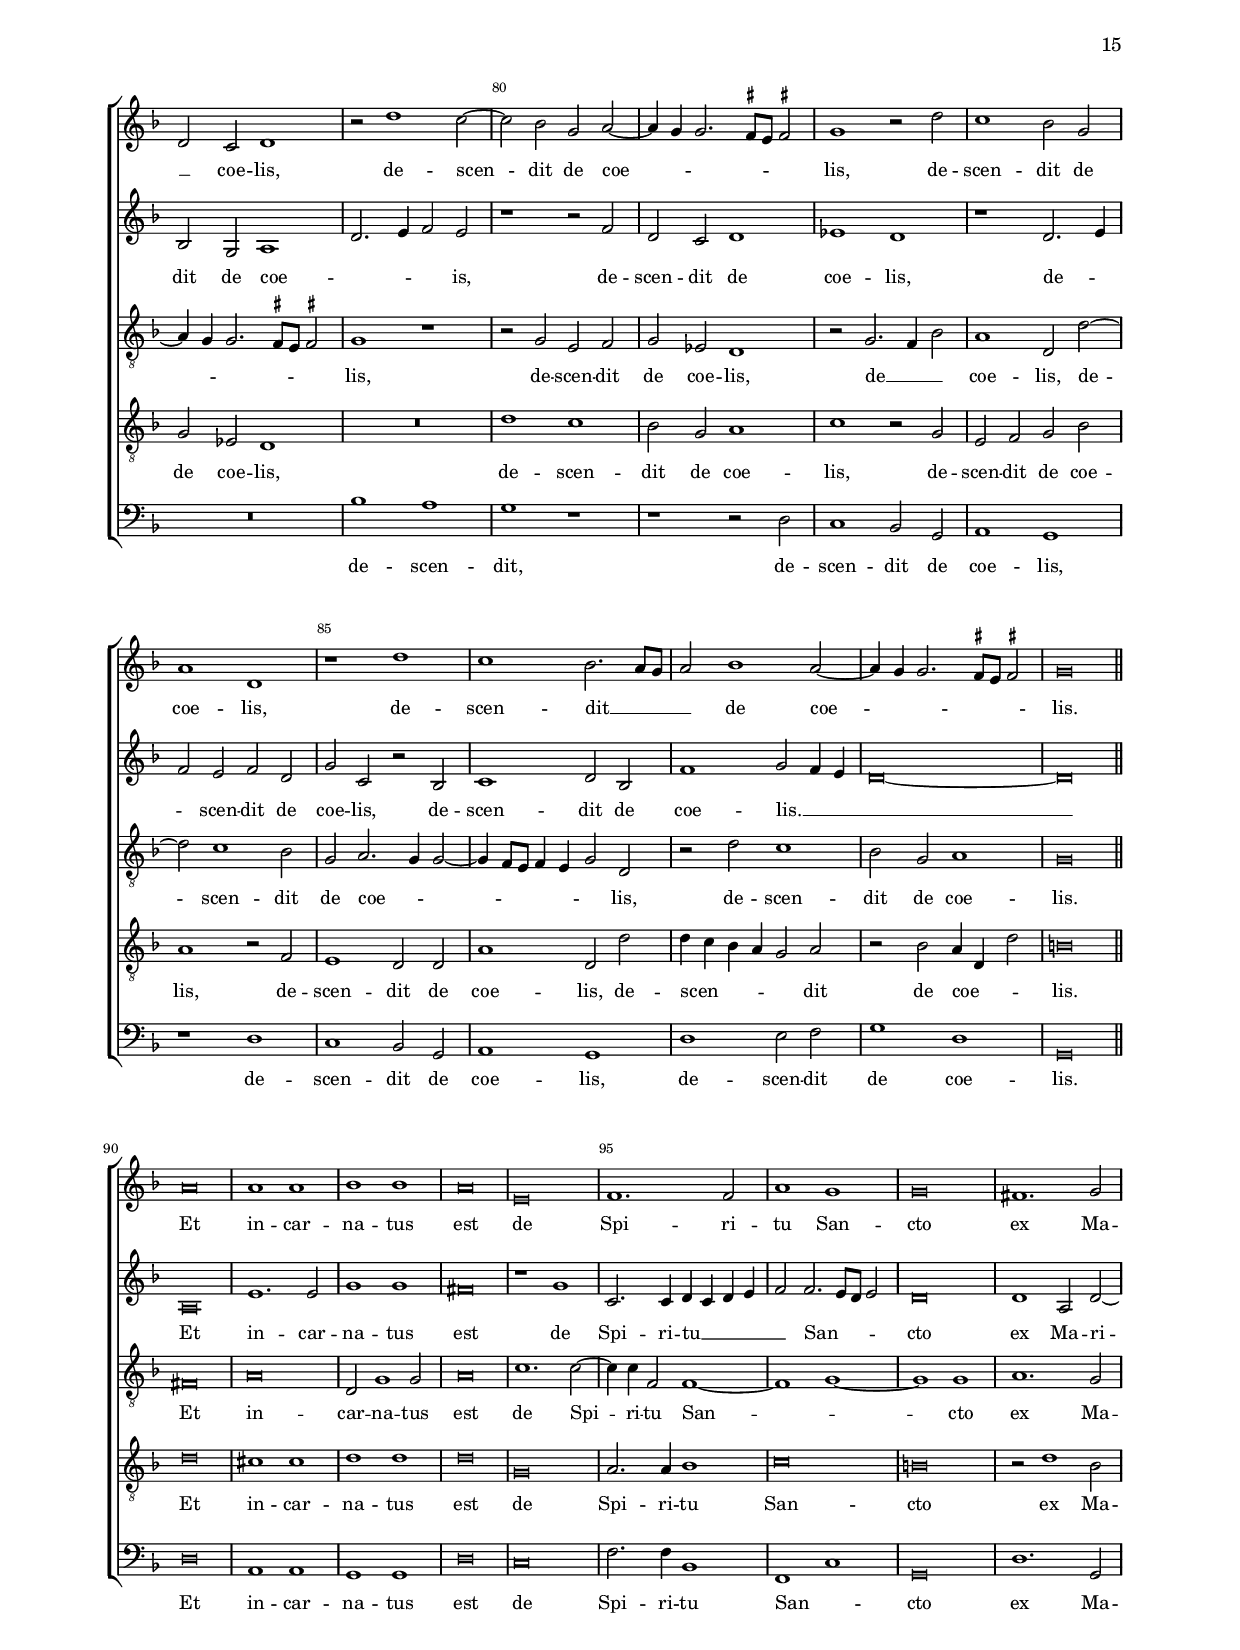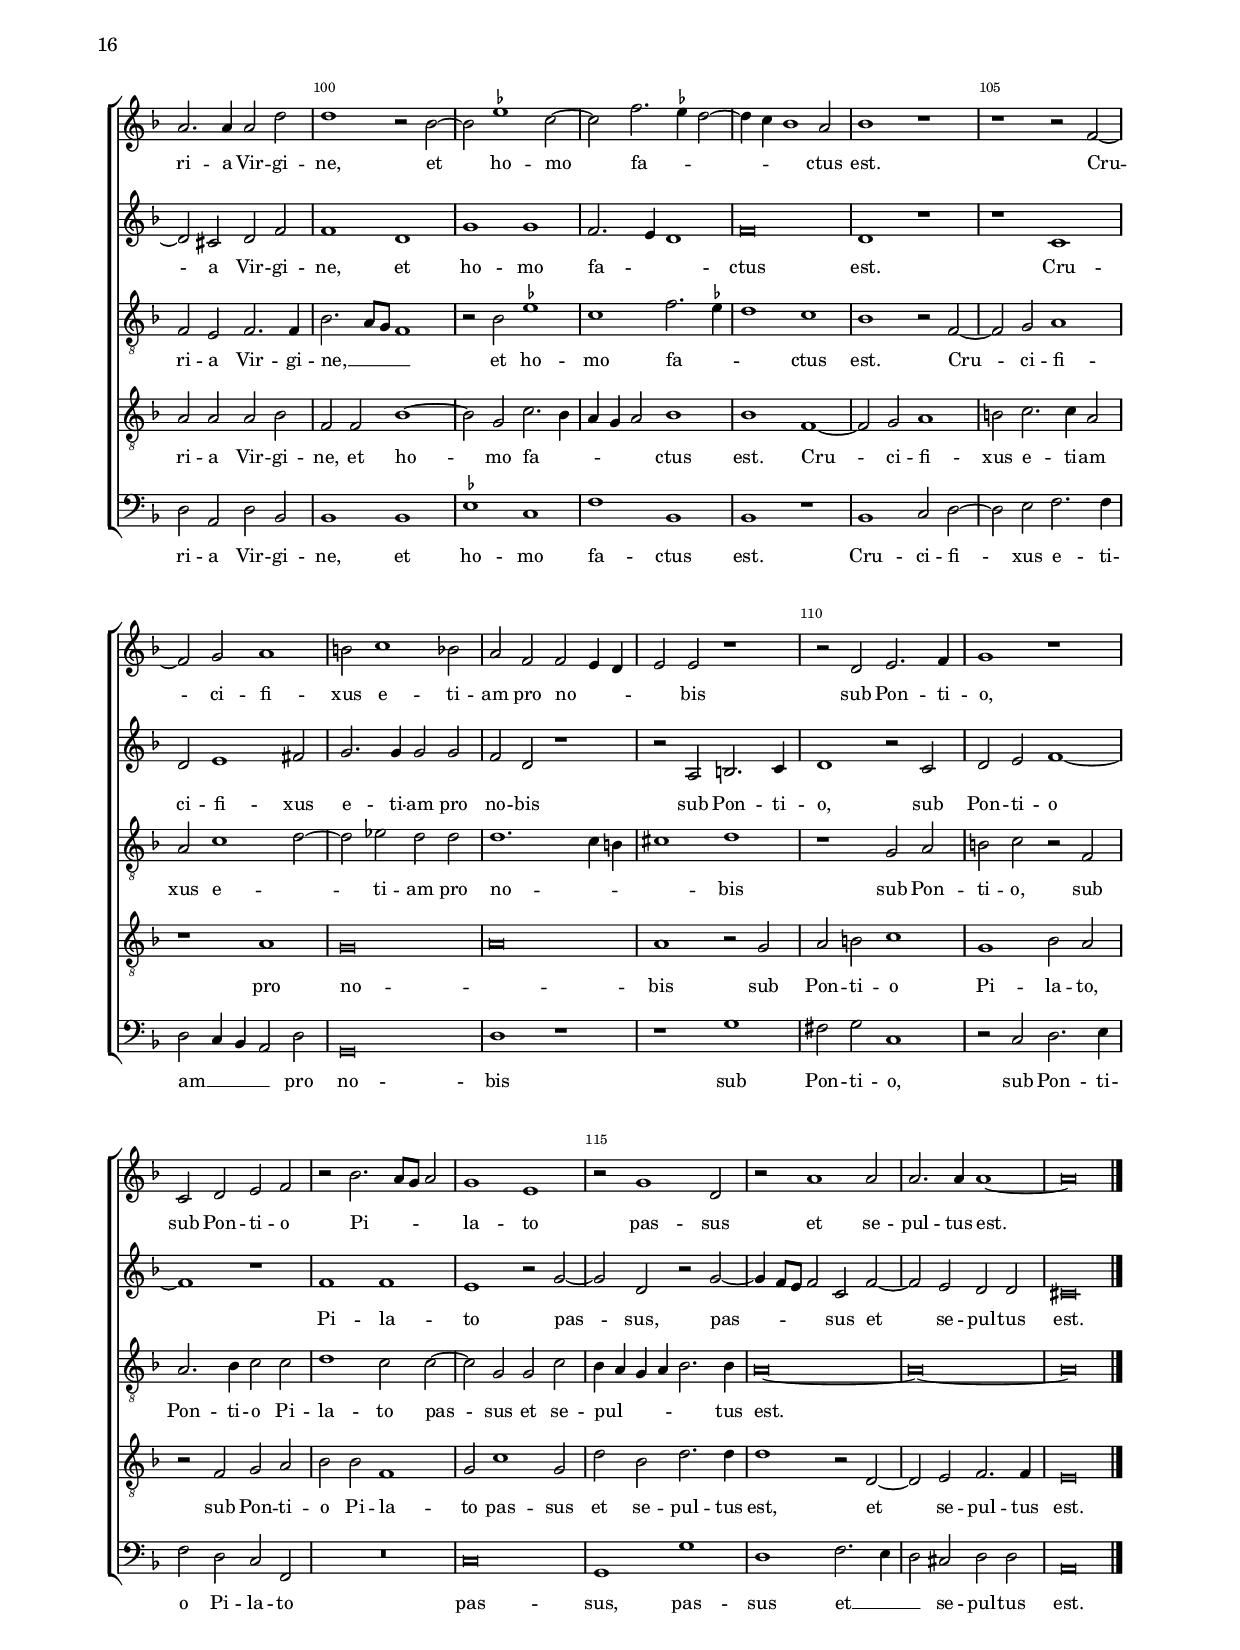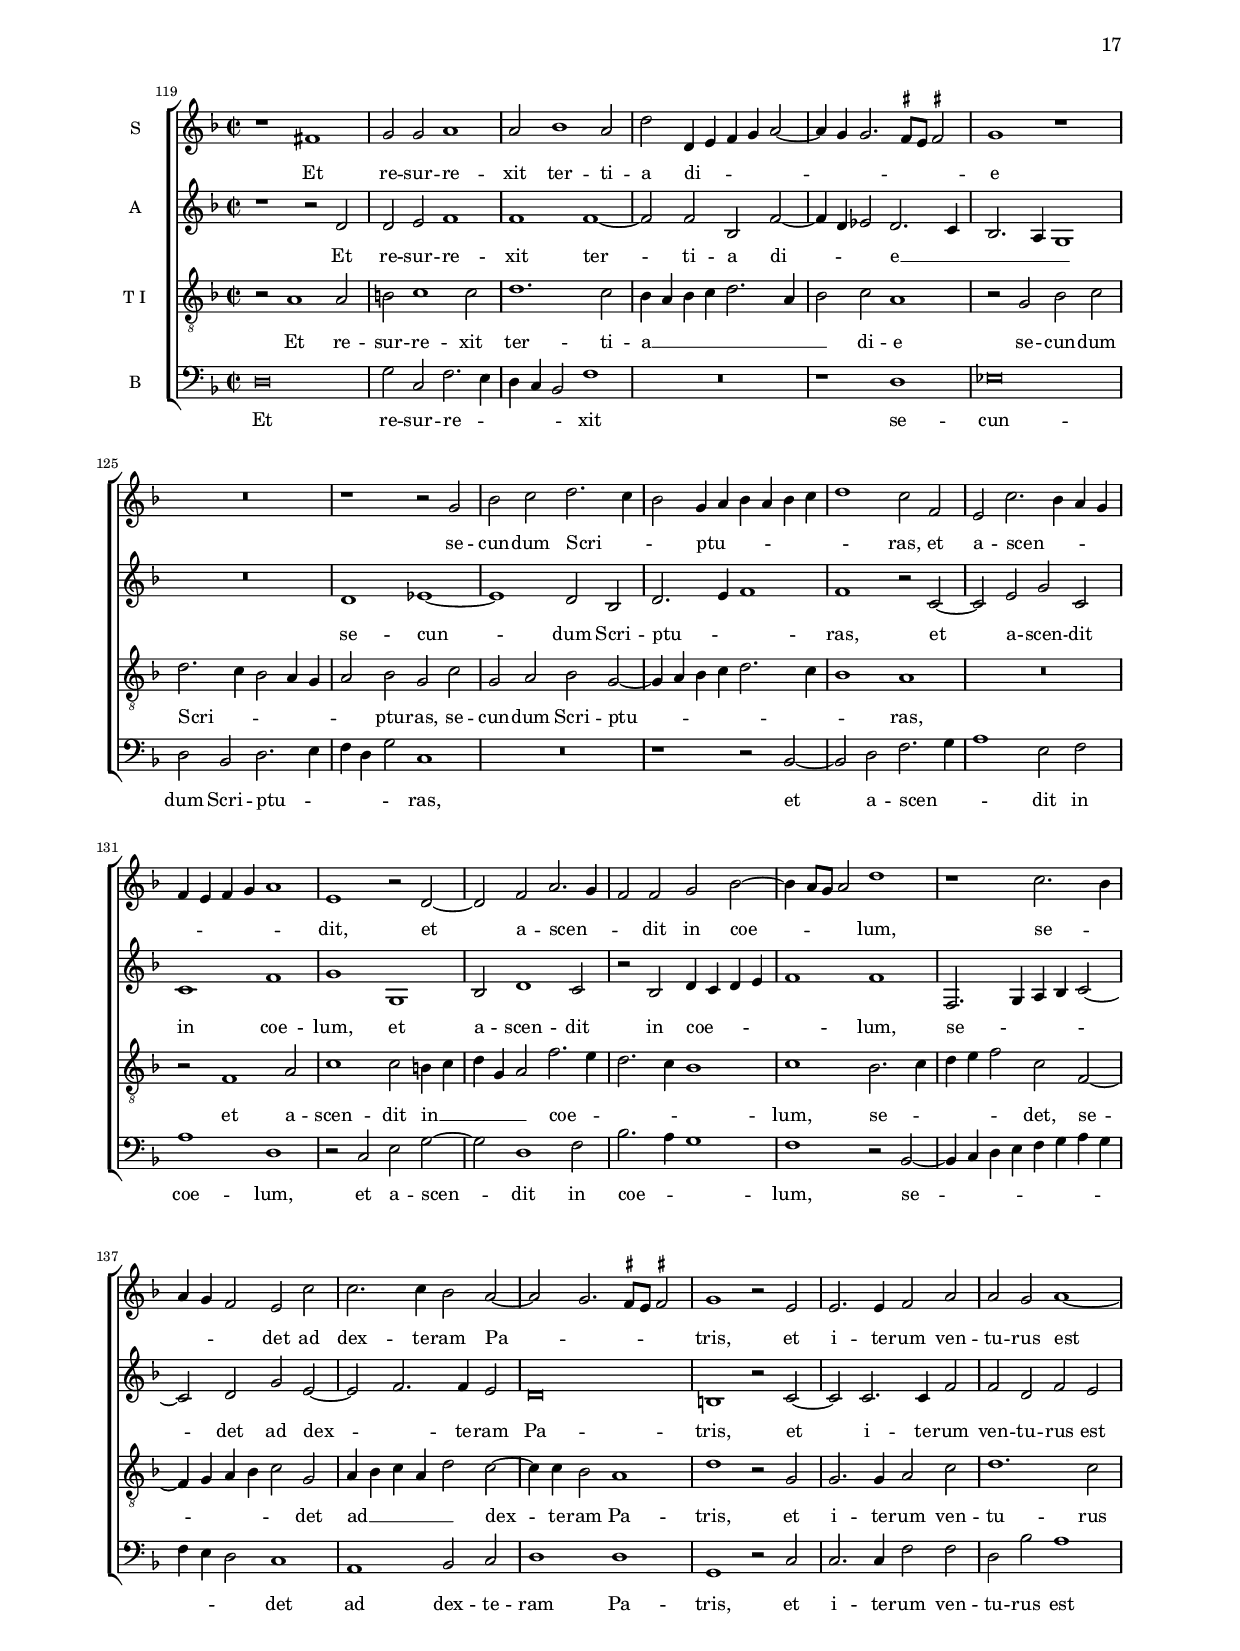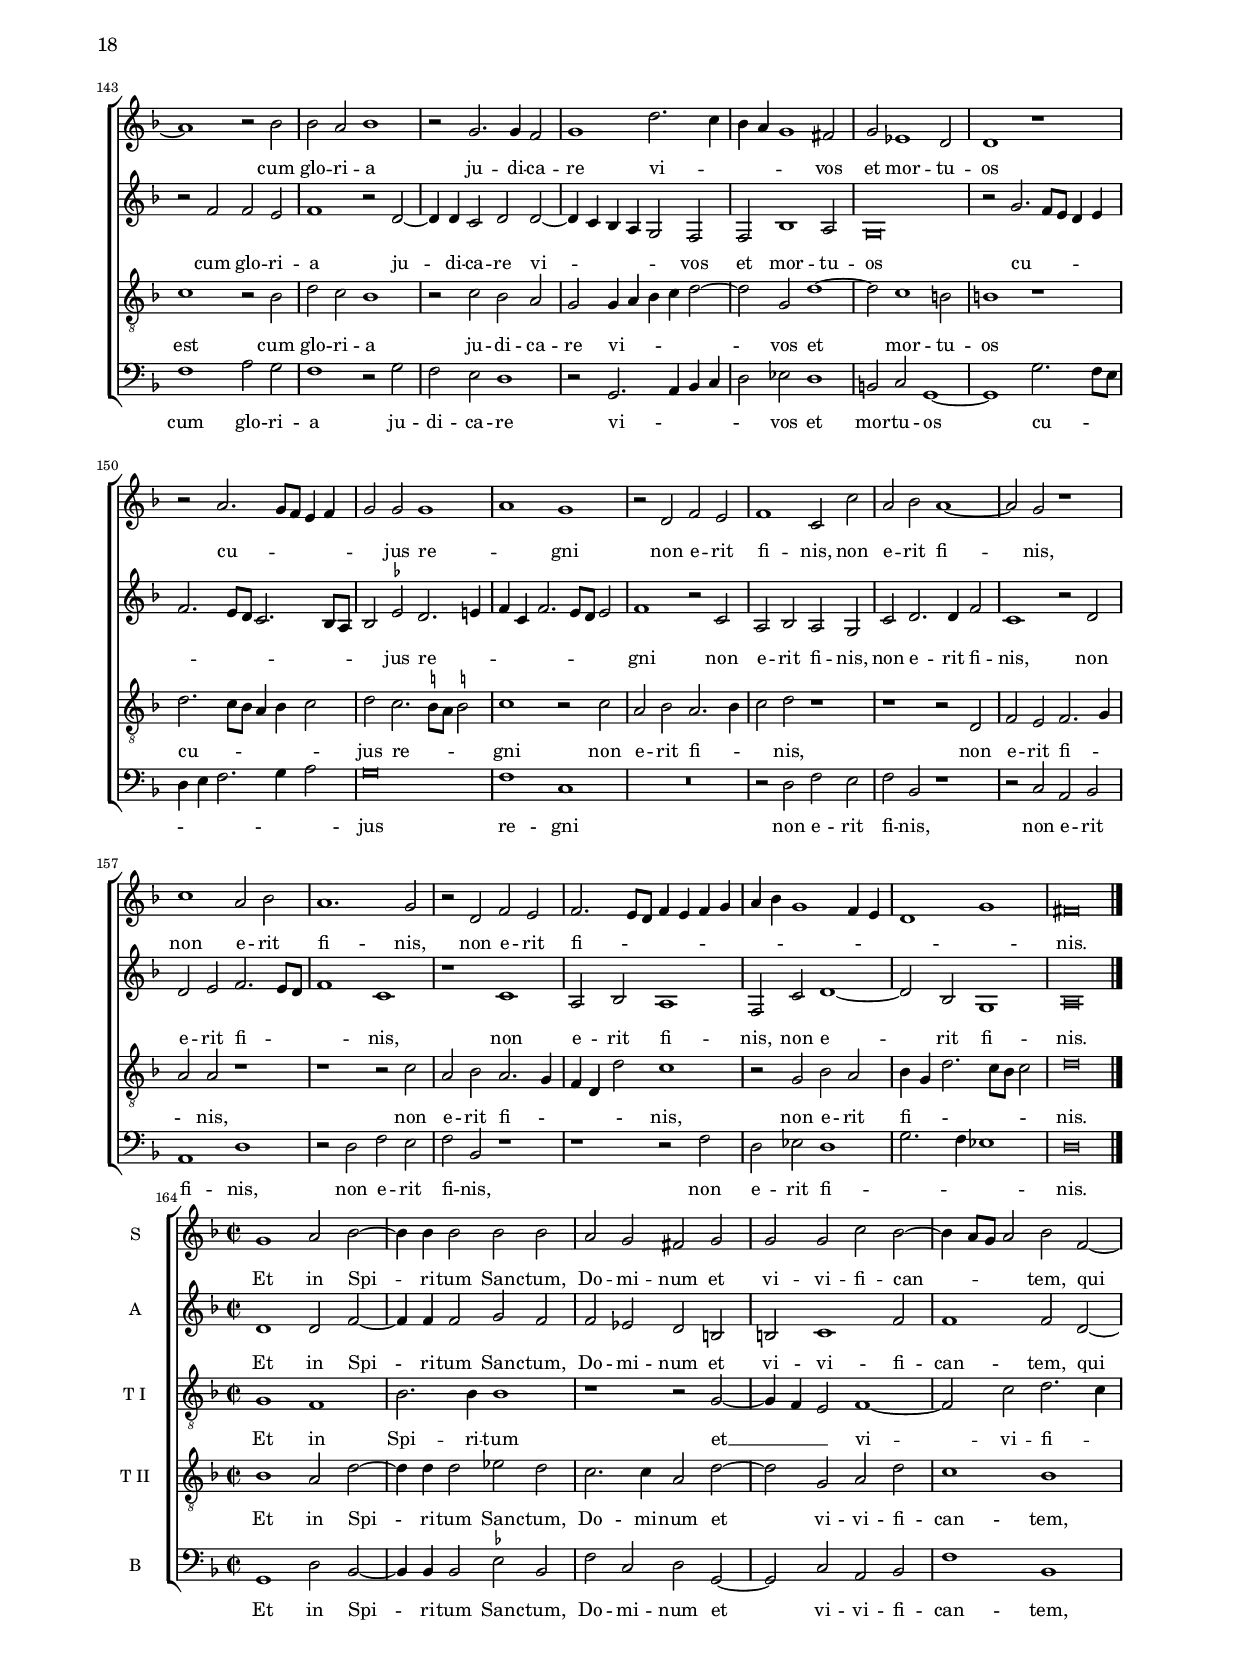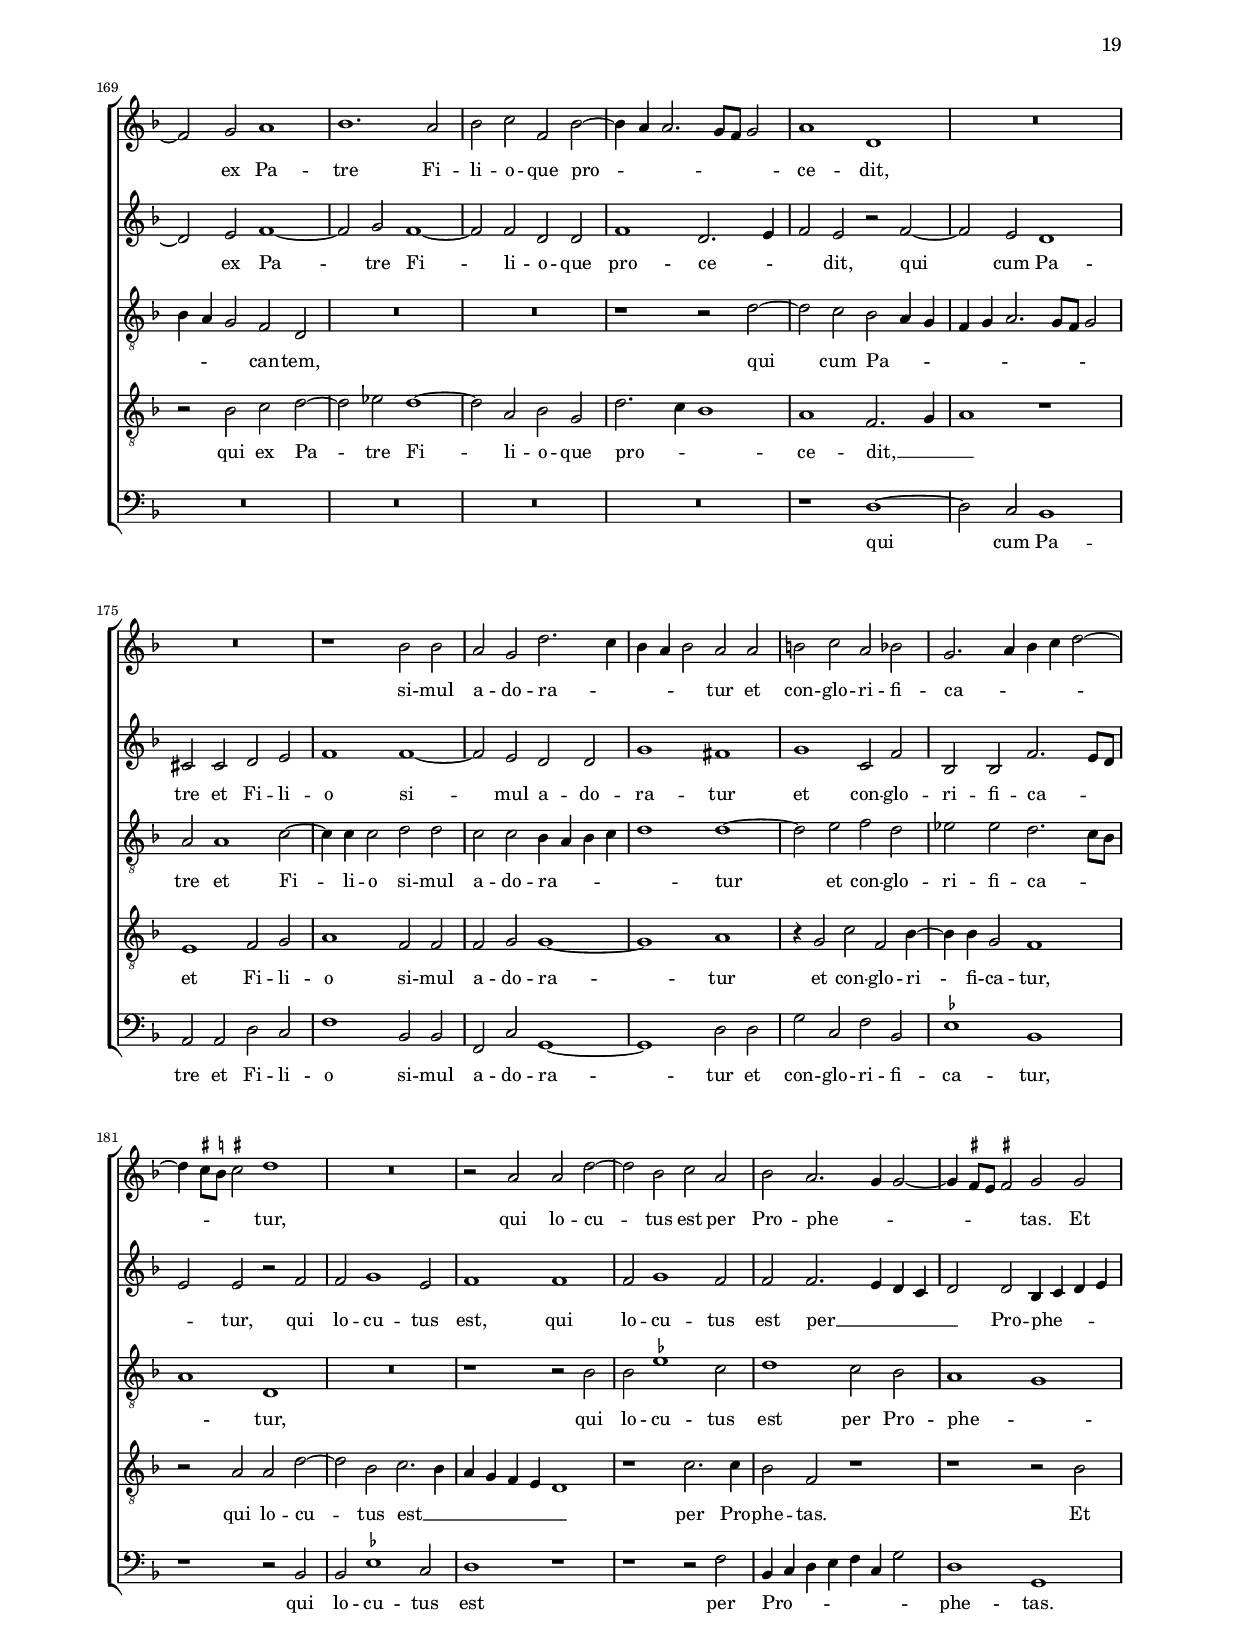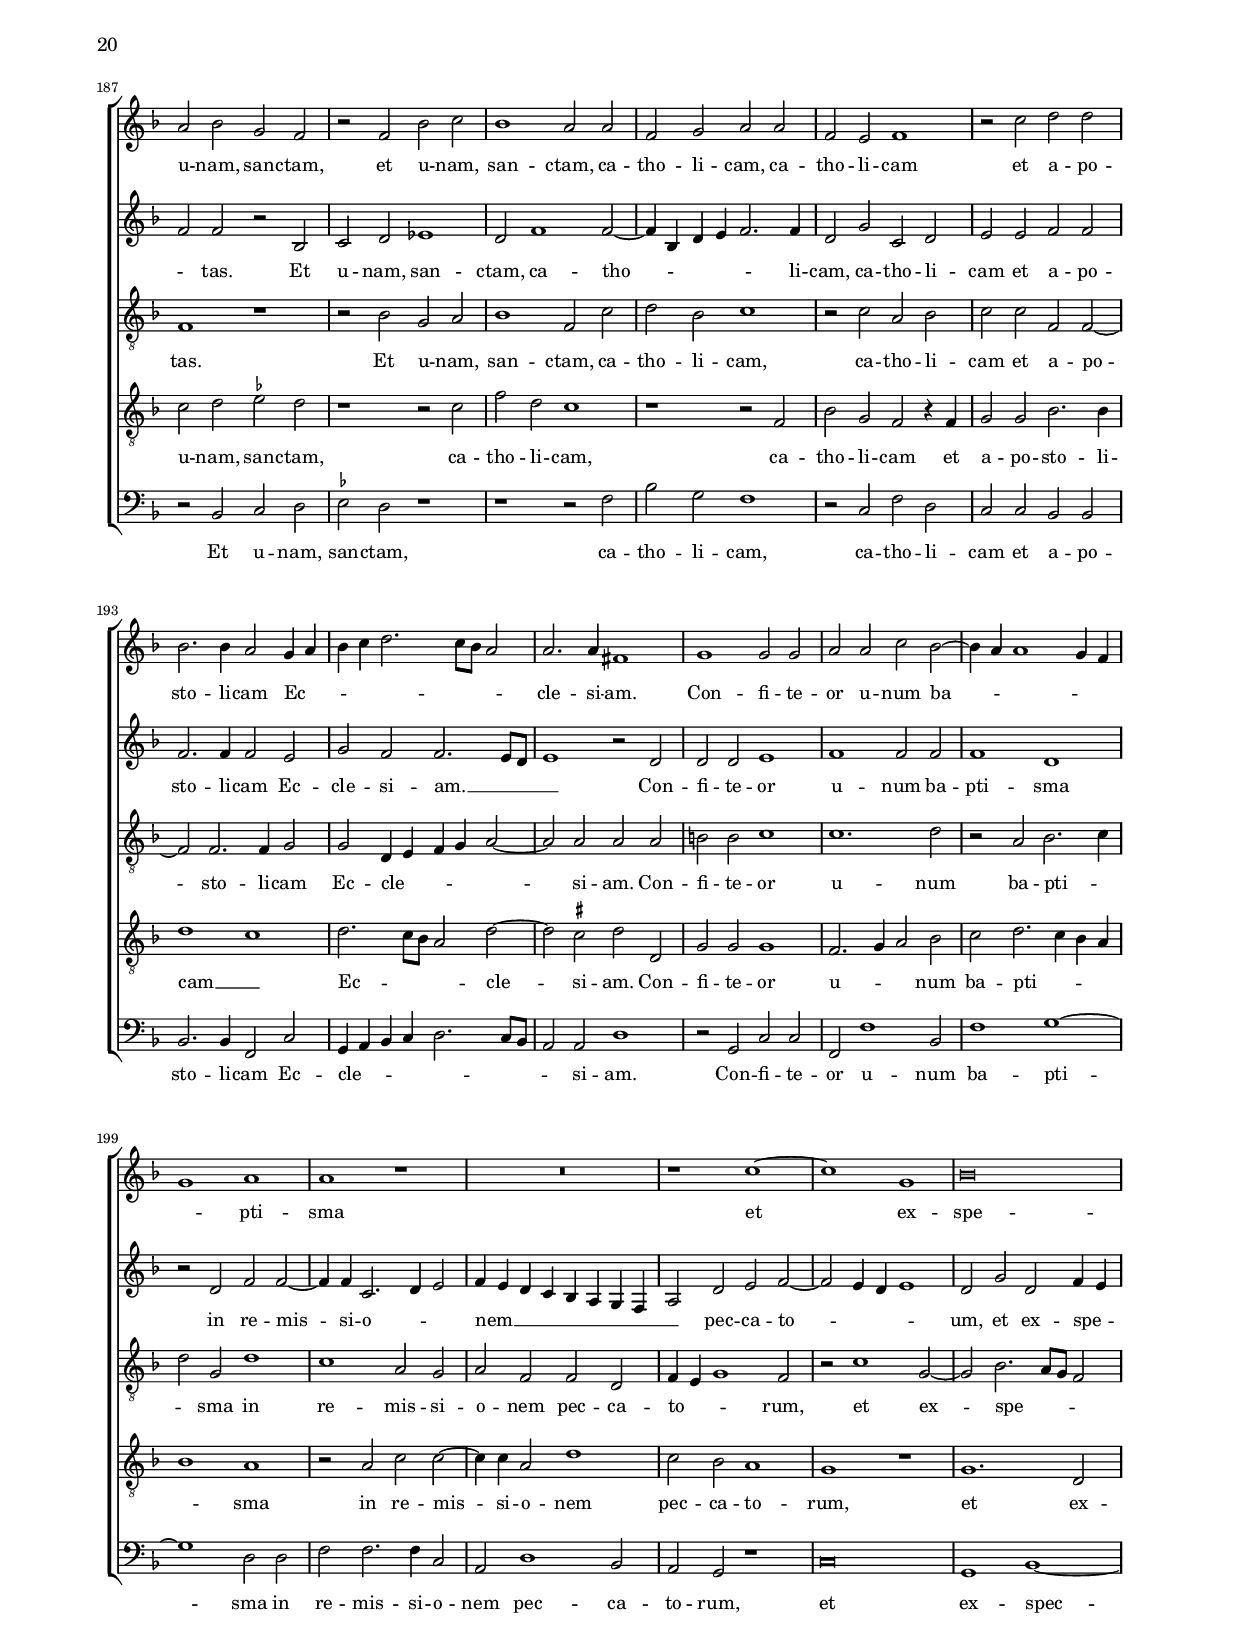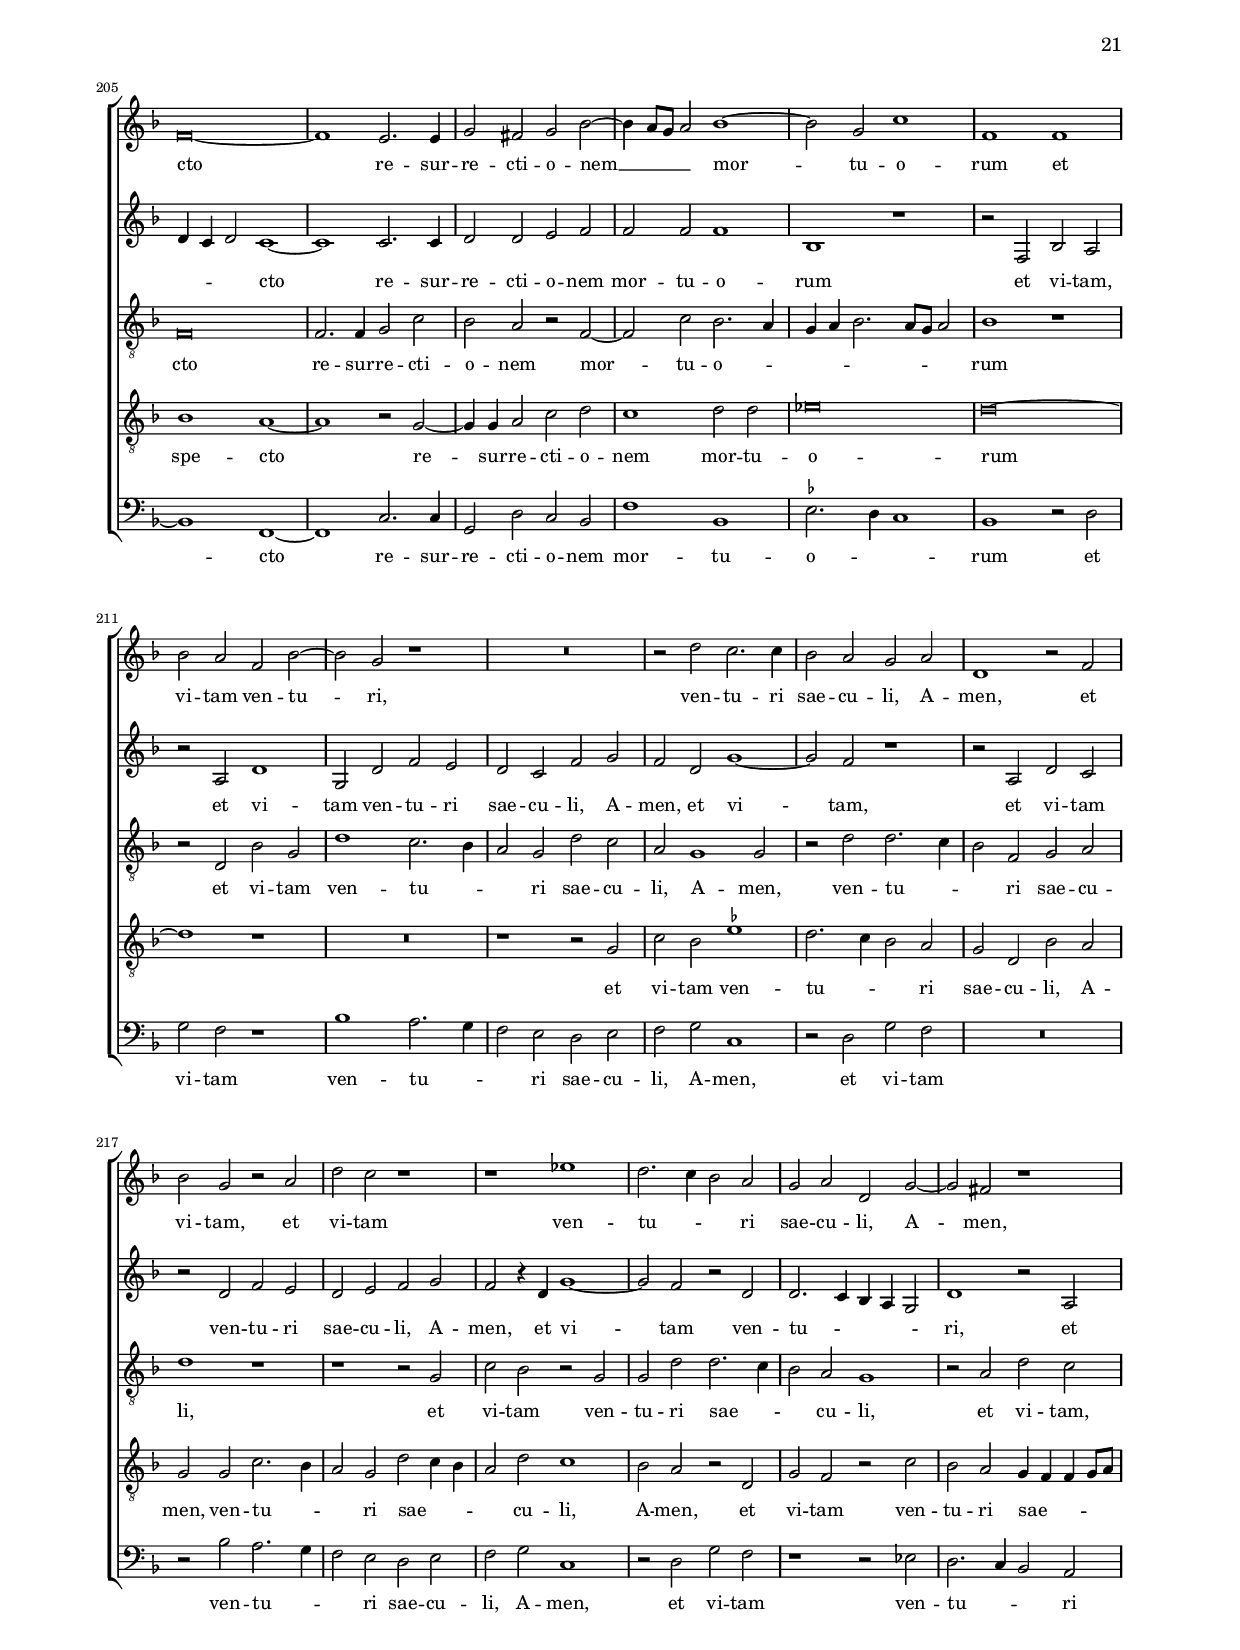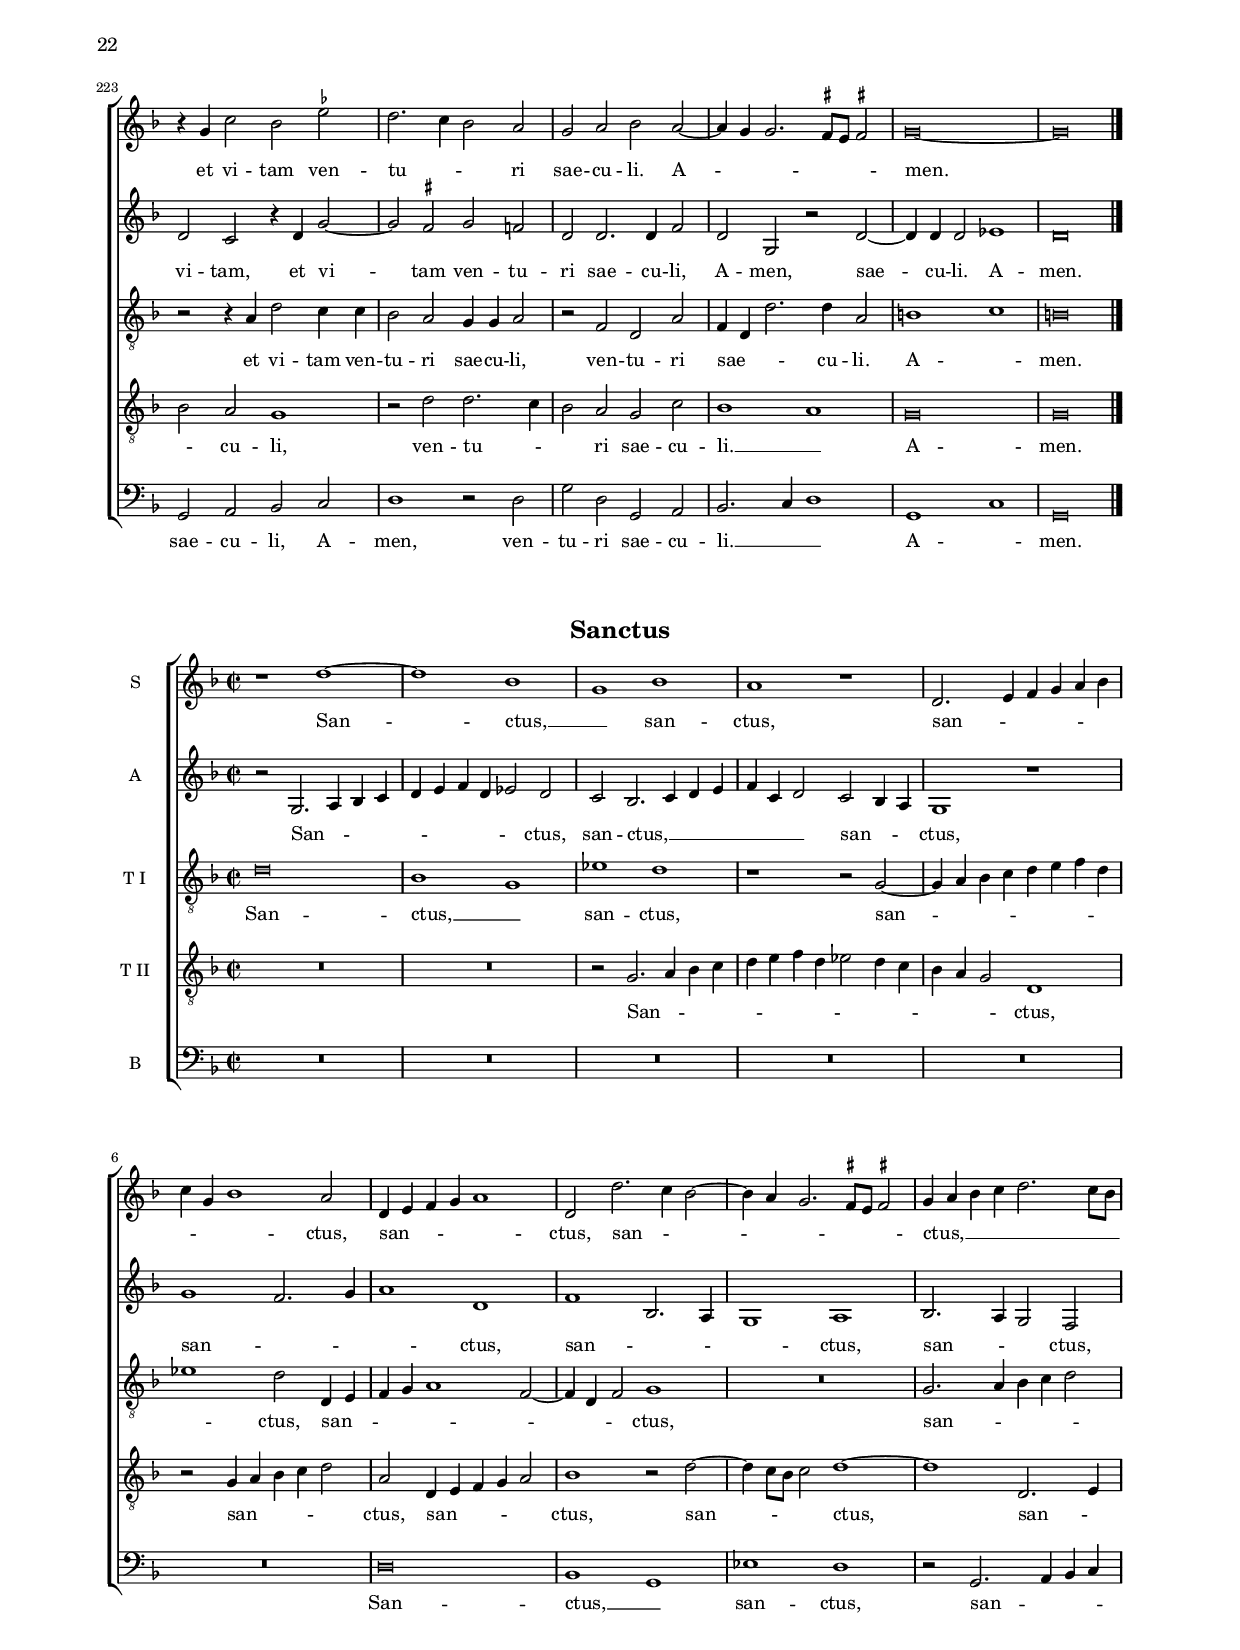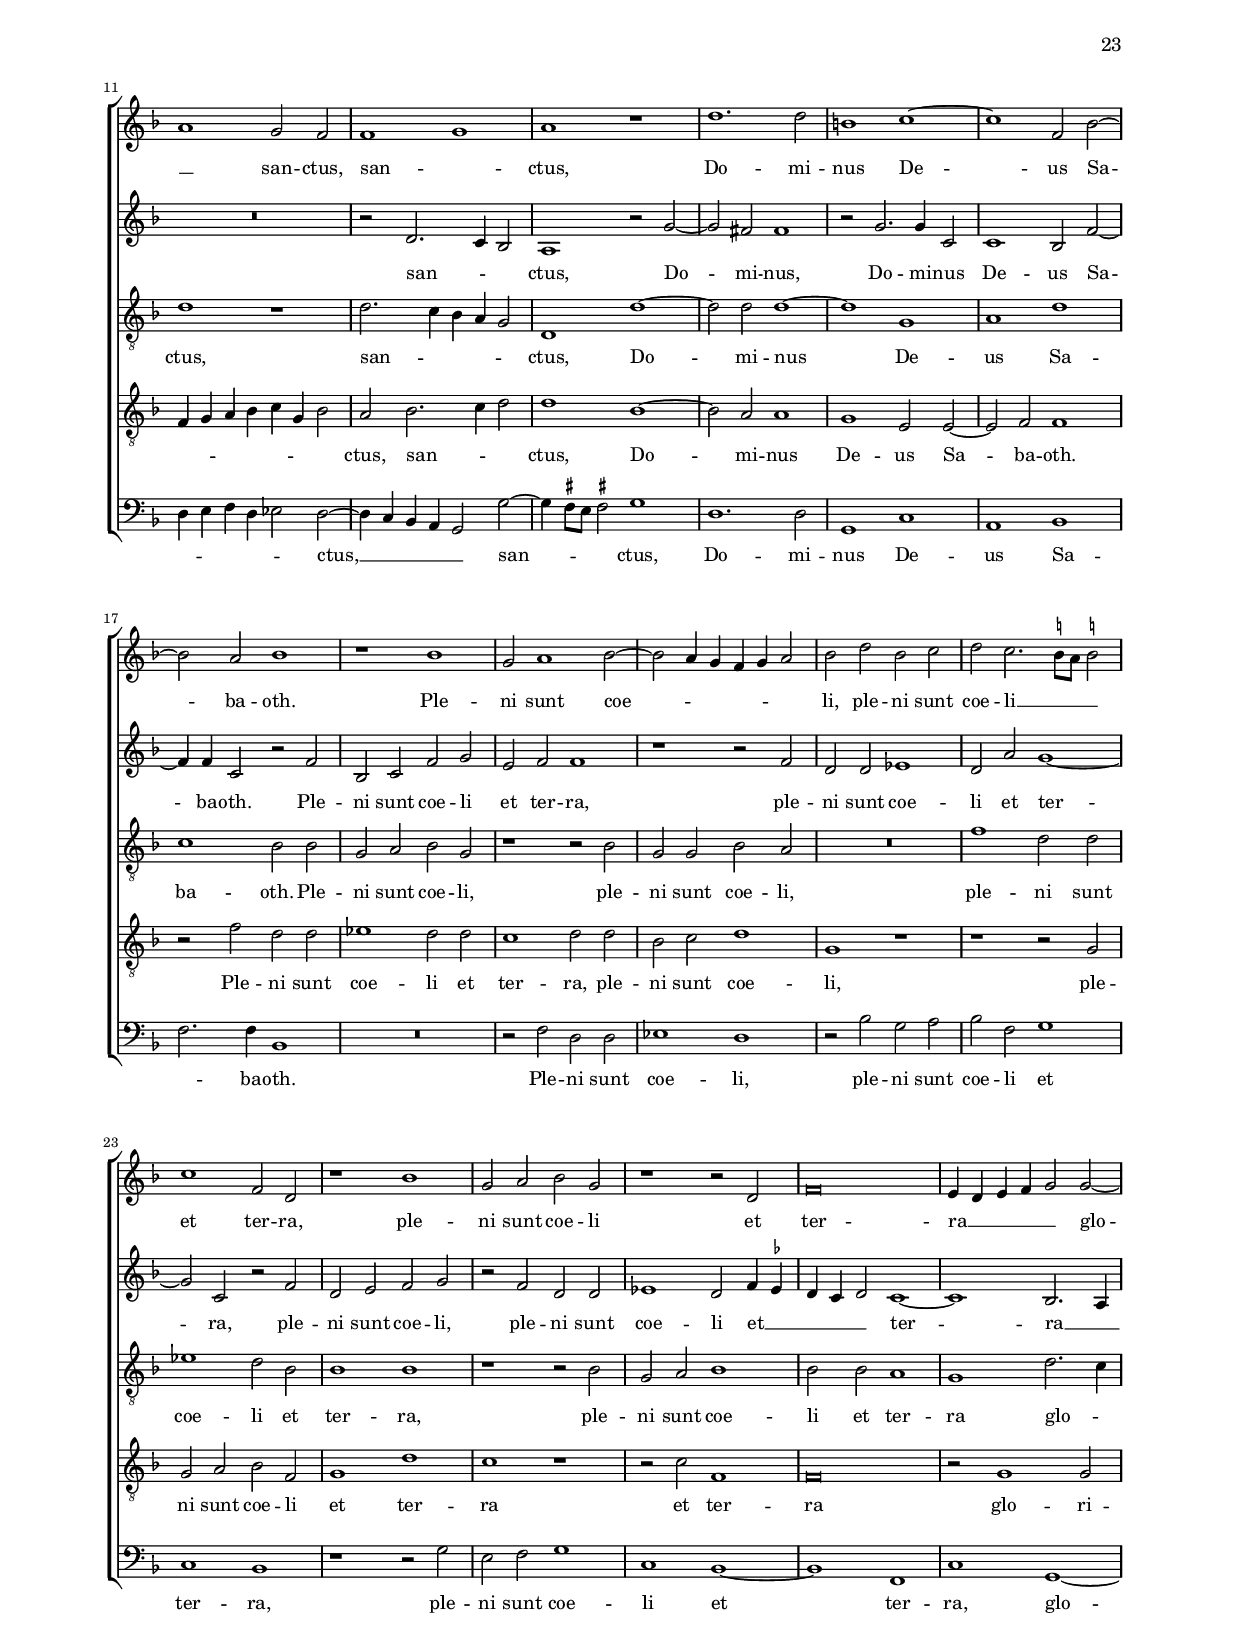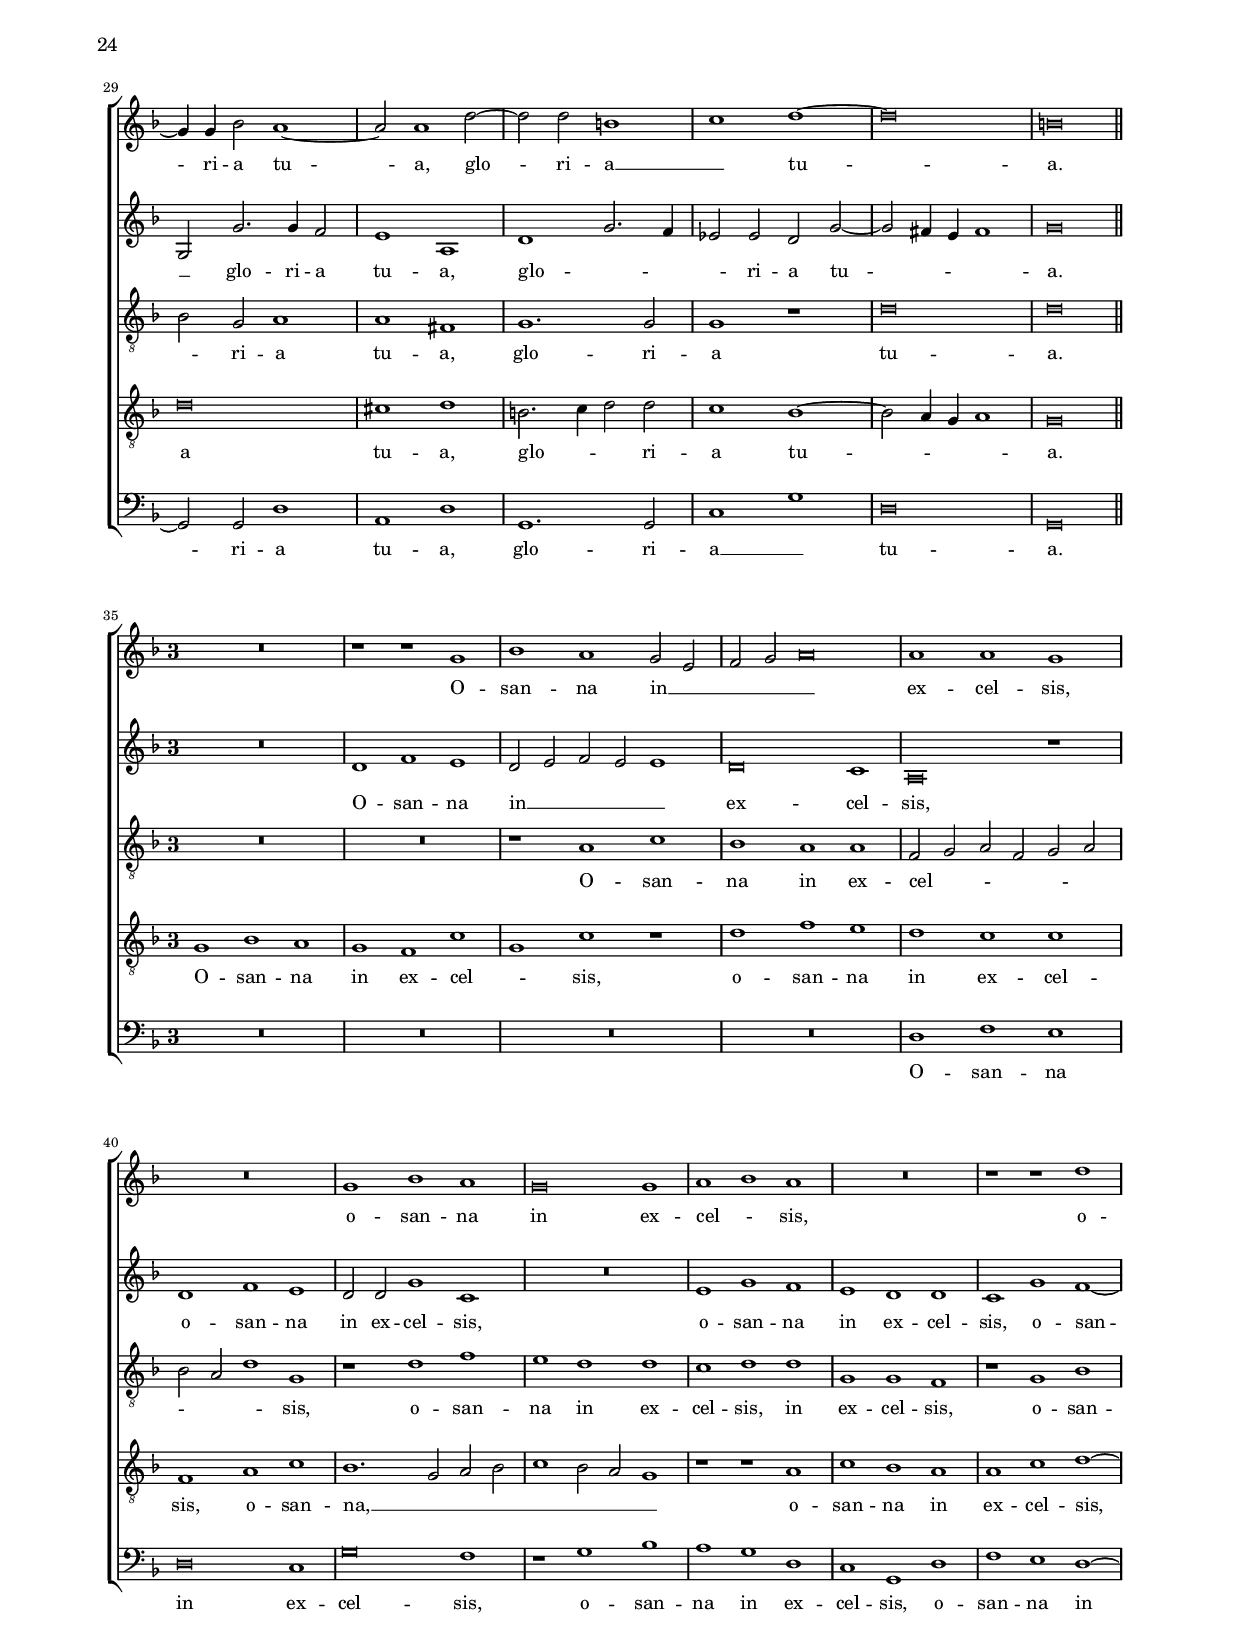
\version "2.18.2"
\include "deutsch.ly"
#(set-global-staff-size 15)
% #(set-default-paper-size "letter")
#(ly:set-option 'point-and-click #f)

\header
{
  dedication=\markup { \fontsize #2 \bold "Missa Scarco di doglia" }
  title=  \markup { \vspace #2 "Kyrie" }
  composer="Orlandus Lassus"
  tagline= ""
}

\paper
	{
	top-margin = 1.1 \cm
	bottom-margin = 1.8 \cm
	left-margin = 2 \cm
	right-margin = 2 \cm
	ragged-bottom = ##f
	ragged-last-bottom = ##t
	print-page-number = ##t
        score-system-spacing = #'((basic-distance . 16) (minimum-distance . 13) (padding . 5) (strechability . 250))
	system-system-spacing = #'((basic-distance . 17) (minimum-distance . 14) (padding . 7) (strechability . 350))
%	systems-per-page = 3
	min-systems-per-page = 3
	scoreTitleMarkup = \markup { \fill-line  { \null \fontsize #3 \bold \fromproperty #'header:piece \fromproperty #'header:opus } }
	markup-system-spacing #'basic-distance = #12
%	print-all-headers = ##t
	print-first-page-number = ##f
%	first-page-number = 1
	oddHeaderMarkup = \markup { \fill-line { \null \null \column \right-align { \fontsize #1 \fromproperty #'page:page-number-string \null } } }
	evenHeaderMarkup = \markup { \column \right-align { \fontsize #1 \fromproperty #'page:page-number-string \null } }
	}

	
global = {
	\key f \major
	\override Score.BarNumber.break-visibility = #end-of-line-invisible
	\set Score.barNumberVisibility = #(every-nth-bar-number-visible 5)
	\time 2/2 \set Score.measureLength = #(ly:make-moment 2/1)
        \skip 1*36 \bar "||" \break
	% \time 3/1 \once \override Score.TimeSignature.style = #'single-digit \newSpacingSection
        \skip 1*30 \bar "||" \break
        \skip 1*44 \bar "|." 
	}

	ficta = { \once \set suggestAccidentals = ##t }
	
	forget = #(define-music-function (parser location music) (ly:music?) #{
		\accidentalStyle forget
		$music
		\accidentalStyle default
		#})
        % \mark \markup { \override #'(style . baroque) { \note  #"breve" #1 = \note #"breve." #1 } }



incipitcantus = \markup { \score {
	{
	\set Staff.instrumentName = \markup { \fontsize #1 "S" }
	\key f \major
	\clef soprano
	s4 \bar ""
	}
	\layout  {
	raggedright = ##t
	indent = 1.5 \cm
	line-width = 2.2 \cm
	\context { \Staff \remove Time_signature_engraver }
	\override Staff.Clef.Y-extent = #'(0 . 0)
	}} \hspace #1 }
	
      
incipitaltus = \markup { \score {
	{
	\set Staff.instrumentName = \markup { \fontsize #1 "A" }
	\key f \major
	\clef alto
	s4 \bar ""
	}
	\layout  {
	raggedright = ##t
	indent = 1.5 \cm
	line-width = 2.2 \cm
	\context { \Staff \remove Time_signature_engraver }
	\override Staff.Clef.Y-extent = #'(0 . 0)
	}} \hspace #1 }


incipittenor = \markup { \score {
	{
	\set Staff.instrumentName = \markup { \fontsize #1 "T I" }
	\key f \major
	\clef tenor
	s4 \bar ""
	}
	\layout  {
	raggedright = ##t
	indent = 1.5 \cm
	line-width = 2.2 \cm
	\context { \Staff \remove Time_signature_engraver }
	\override Staff.Clef.Y-extent = #'(0 . 0)
	}} \hspace #1 }
      
      
incipitquintus = \markup { \score {
	{
	\set Staff.instrumentName = \markup { \fontsize #1 "T II" }
	\key f \major
	\clef tenor
	s4 \bar ""
	}
	\layout  {
	raggedright = ##t
	indent = 1.5 \cm
	line-width = 2.2 \cm
	\context { \Staff \remove Time_signature_engraver }
	\override Staff.Clef.Y-extent = #'(0 . 0)
	}} \hspace #1 }
      
      
incipitbassus = \markup { \score {
	{
	\set Staff.instrumentName = \markup { \fontsize #1 "B" }
	\key f \major
	\clef bass
	s4 \bar ""
	}
	\layout  {
	raggedright = ##t
	indent = 1.5 \cm
	line-width = 2.2 \cm
	\context { \Staff \remove Time_signature_engraver }
	\override Staff.Clef.Y-extent = #'(0 . 0)
	}} \hspace #1 }


cantus =  \relative c''

{
	R\breve
	R\breve
	R\breve
	d1. d2
%5
	b2 g b2. a8 b |
	a2 g4 f g a b2
	g1 r2 b
	a2 g c2. b4
	a2 g f1
%10
	r2 g f e |
	a1 b
	g1 r2 a
	f2 d f g
	a2 r4 b a2 g
%15
	r1 r2 b |
	a2 f g a~
	a4 g g2. \ficta fis8 e \ficta fis!2
	g\breve |
% Christe
	R\breve
%20
	a1 f2 g |
	a4 b c b a g f2~
	f4 g a2 a1
	r2 g b a
	g2 f g1
%25
	r2 a f g |
	a2 d, r1
	f1 a2 b
	c4 b a g f e a b
	c2 a1 g2
%30
	r2 a f g |
	a4 b c b a1~
	a1 a
	a\breve |
% Kyrie II
	r1 fis
%35
	g2 g a1 |
	a1 b
	r1 g
	a2 a b1~
	b2 b g c~
%40
	c2 b2. a8 g a2 |
	b2 g f d
	a'1 r
	d1 c2. c4
	b2 a g f
%45
	b2 g g1 |
	r1 r2 es'
	d2. c4 b2 a
	g1 a
	R\breve
%50
	d1 c2. b4 |
	a2 g1 \ficta fis2
	g2 c b a
	d2. c4 b2 a~
	a4 g g1 \ficta fis2
%55
	g\breve |
	}

altus =  \relative c'
	{
	R\breve
	R\breve
	r1 g'~
	g2 g f d~
%5
	d2 es2. d4 d c8 b |
	c2 b r1
	r1 r2 g'
	f2 d f g
	f2 e d1~
%10
	d1 r2 a' |
	f2 d f g~
	g4 d es2 d1
	d1 b2 d
	f1. d2
%15
	f1 c2 g' |
	f4 e d2 e2. f4~
	f4 b, \ficta es2 d1
	h\breve |
% Christe
	d1 b2 c
%20
	d4 e f e d c b2 |
	a1 r2 b
	d2 e f4 e d c
	b4 c d2 g f
	r2 d2. d4 g2
%25
	f2 d r d~ |
	d2 f1 e2
	d2 c d1
	r2 e c2. d4
	e1 f2 d
%30
	f2 f1 e4 d |
	c1 f~
	f2 e d1
	cis\breve |
% Kyrie II
	r1 r2 d~
%35
	d2 e f c |
	f1 d2 g~
	g4 f f1 e2
	f2 f f1
	g2. f4 e2 a
%40
	g2 f g f |
	r1 r2 g
	f2 e d c
	f2 d r g~
	g2 f4 e d2 c
%45
	d2 b b4 c d e |
	f1. g2
	r2 f d2. c4
	b4 c d e f2 e
	d2 c f4 d e f
%50
	g1 a2 a,~ |
	a4 b c2 d1
	g,2 g'1 f2
	d2 d d1
	d\breve~
%55
	d\breve |
	}


tenor =  \relative c'
	{
	r1 d~
	d2 d b1
	g2 \ficta es'1 d4 c
	b1 b~
%5
	b1 r |
	r2 d b g
	b2 c d1~
	d1 r
	r1 r2 b
%10
	a2 g c1 |
	d2 a r d
	b2 g b a
	b1 r
	r1 r2 g
%15
	f2 d f g |
	a1 r2 a
	f4 d g2 d1
	d\breve |
% Christe
	R\breve
%20
	R\breve |
	r1 d'
	b2 c d4 e f e
	d4 c b2 \ficta es c
	b2. c4 d2 g,
%25
	b2 a b g |
	f1 g
	r2 a a d,
	f2 e r1
	a1 f2 g
%30
	a4 b c a b1 |
	a1 r2 f
	d2 e f1
	e\breve |
% Kyrie II
	R\breve
%35
	R\breve |
	R\breve
	r1 r2 g
	c2 f, b b
	g1 c2. c4
%40
	es2 d c1 |
	b1 r
	R\breve
	r1 \ficta es
	d2. c4 b2 a
%45
	g1 g2 b |
	a2. g4 f2 c'
	f,1. d2
	r2 b' a2. g4
	f2 e d a'
%50
	g1 r2 f~ |
	f2 g a a
	c2 g r d
	f2. e4 d2 f~
	f2 g a4 d, d'2
%55
	h\breve |
	}

	
quintus  =  \relative c'
	{
	R\breve
	R\breve
	R\breve
	R\breve
%5
	g1. g2 |
	f2 d es1~
	es1 d
	r2 b' a g
	c2. b4 a g f2~
%10
	f2 b a1 |
	r2 f' d b
	d2 c f,1
	r2 f' d b
	c2 d c4 d b2
%15
	c2 d a d |
	c2 a c1
	d2 c4 b a1
	g\breve |
% Christe
	R\breve
%20
	R\breve |
	R\breve
	R\breve
	R\breve
	d'1 b2 c
%25
	d4 e f e d c b2 |
	a1 r
	a1 f2 g
	a4 b c b a g f2
	e2 c'1 h2
%30
	c1 d2 g, |
	r2 f c' d
	a\breve
	a\breve |
% Kyrie II
	r2 a1 a2
%35
	h2 c1 a2~ |
	a2 d2. b4 \ficta es2
	d2 c b1
	r2 c d2. d4
	es2 d c1
%40
	R\breve |
	d\breve
	c2. b4 a2 g
	a2 b g1
	R\breve
%45
	r2 es' d1~ |
	d2 c b g4 a
	b4 c d e f1
	d2 g, c2. b4
	a2 g a4 b c a
%50
	b4 c d e f e f2 |
	c1 r
	es1 d2. c4
	b2 a g a
	b1 a
%55
	g\breve |
	}


bassus  =  \relative c
	{
	g'1. g2
	f2 d1 es2~
	es4 d c b c1
	g2. a4 b1
%5
	R\breve |
	R\breve
	r2 c b g
	d'2 g f e
	f2 c d d~
%10
	d2 g, r1 |
	r2 d' b g
	b2 c d1
	r1 r2 g
	f2 d f g
%15
	a1 r |
	r2 d, c a
	b2 c d1
	g,\breve |
% Christe
	R\breve
%20
	R\breve |
	R\breve
	R\breve
	g'1 es2 f
	g4 a b a g f es2
%25
	d1 r |
	d1 b2 c
	d4 e f e d c b2
	a\breve~
	a1 r
%30
	f'1 d2 e |
	f4 g a g f e d2~
	d2 cis d1
	a\breve |
% Kyrie II
	d\breve
%35
	g2 c, f f |
	d1 g2. g4
	b2 a g1
	f1 b,
	r1 r2 f'
%40
	c2 d e f |
	g1 b
	a2. g4 f2 e
	d2 g c,1
	d1 r
%45
	r1 r2 g |
	f2. e4 d2 c
	b4 a b c d e f2
	g1 r
	R\breve
%50
	r2 b a2. g4 |
	f2 e d1
	c1 d
	d1 g,2 d'
	b2. g4 d'1
%55
	g,\breve |
	}

lyricscantus = \lyricmode {
	Ky -- ri -- e e -- lei -- _ _ _ _ _ _ _ _ son,
        Ky -- ri -- e e -- _ _ lei -- son,
        Ky -- ri -- e e -- lei -- son,
        Ky -- ri -- e e -- lei -- son,
        Ky -- ri -- e,
        Ky -- ri -- e e -- lei -- _ _ _ _ _ son.
        Chri -- ste e -- lei -- _ _ _ _ _ _ _ _ son,
        Chri -- ste e -- lei -- _ son,
        Chri -- ste e -- lei -- son,
        Chri -- ste e -- lei -- _ _ _ _ _ _ _ _ _ son,
        Chri -- ste e -- lei -- _ _ _ _ _ son.
        Ky -- ri -- e e -- lei -- son,
        Ky -- ri -- e e -- lei -- son,
        Ky -- ri -- _ _ _ e e -- lei -- _ son,
        Ky -- ri -- e_e -- lei -- son,
        Ky -- ri -- e_e -- lei -- son,
        Ky -- ri -- _ e e -- lei -- son,
        Ky -- ri -- e e -- lei -- _ son,
        Ky -- ri -- e e -- _ _ lei -- _ _ _ son.
	}


lyricsaltus = \lyricmode {
	Ky -- ri -- e e -- lei -- _ _ _ _ _ son,
        Ky -- ri -- e e -- lei -- _ _ son,
        Ky -- ri -- e e -- lei -- _ _ son,
        Ky -- ri -- e e -- lei -- son,
        Ky -- ri -- _ _ _ e __ _ _ e -- lei -- son.
        Chri -- ste e -- lei -- _ _ _ _ _ _ son,
        Chri -- ste e -- lei -- _ _ _ _ _ _ _ son,
        Chri -- ste e -- lei -- son,
        Chri -- ste e -- lei -- _ son,
        Chri -- ste __ _ _ e -- lei -- son,
        Chri -- _ _ ste e -- _ lei -- son.
        Ky -- ri -- e e -- lei -- son,
        Ky -- _ _ ri -- e e -- lei -- son, __ _ _
        Ky -- ri -- e_e -- lei -- son,
        Ky -- ri -- e e -- _ lei -- son,
        Ky -- _ _ _ ri -- e e -- lei -- _ _ _ _ son,
        Ky -- ri -- _ _ _ _ _ _ _ e e -- lei -- _ _ _ son,
        Ky -- ri -- e e -- lei -- son,
        Ky -- ri -- e e -- lei -- son.
	}


lyricstenor = \lyricmode {
	Ky -- ri -- e e -- lei -- _ _ _ son,
        Ky -- ri -- e e -- lei -- son,
        Ky -- ri -- e e -- lei -- son,
        Ky -- ri -- e e -- lei -- son,
        Ky -- ri -- e e -- lei -- son,
        Ky -- ri -- e e -- lei -- son.
        Chri -- ste e -- lei -- _ _ _ _ _ _ son,
        Chri -- ste e -- lei -- son,
        Chri -- ste e -- lei -- son, __ _
        Chri -- ste e -- lei -- son,
        Chri -- ste e -- lei -- _ _ _ _ son,
        Chri -- ste e -- lei -- son.
        Ky -- ri -- e e -- lei -- son,
        Ky -- ri -- e e -- lei -- son,
        Ky -- ri -- _ e e -- lei -- son,
        Ky -- ri -- _ e e -- lei -- son,
        Ky -- ri -- _ e e -- lei -- _ son,
        Ky -- ri -- e e -- lei -- son,
        Ky -- ri -- _ e e -- _ lei -- _ _ son.
	}


lyricsquintus = \lyricmode {
	Ky -- ri -- e e -- lei -- son,
        Ky -- ri -- e e -- lei -- _ _ _ _ son,
        Ky -- ri -- e e -- lei -- son,
        Ky -- ri -- e e -- lei -- son, __ _ _
        e -- lei -- son,
        Ky -- ri -- e e -- lei -- _ _ _ son.
        Chri -- ste e -- lei -- _ _ _ _ _ _ son,
        Chri -- ste e -- lei -- _ _ _ _ _ _ son,
        Chri -- ste e -- lei -- son,
        Chri -- ste e -- lei -- son.
        Ky -- ri -- e __ _ _ e -- _ _ _ lei -- son,
        Ky -- ri -- e e -- lei -- son,
        Ky -- ri -- _ _ e e -- lei -- son,
        Ky -- ri -- e e -- lei -- _ _ _ _ _ _ son,
        Ky -- ri -- _ e e -- lei -- _ _ _ _ _ _ _ _ _ _ son,
        Ky -- ri -- _ _ _ e e -- lei -- _ son.
	}


lyricsbassus = \lyricmode {
	Ky -- ri -- e e -- lei -- _ _ _ _ son, __ _ _
        Ky -- ri -- e e -- lei -- son,
        Ky -- ri -- e e -- lei -- son,
        Ky -- ri -- e e -- lei -- son,
        Ky -- ri -- e e -- lei -- son,
        Ky -- ri -- e e -- lei -- _ son.
        Chri -- ste e -- lei -- _ _ _ _ _ _ son,
        Chri -- ste e -- lei -- _ _ _ _ _ _ son,
        Chri -- ste e -- lei -- _ _ _ _ _ _ _ _ son.
        Ky -- ri -- e e -- lei -- son,
        Ky -- ri -- e e -- lei -- _ son,
        Ky -- ri -- e e -- lei -- son,
        Ky -- ri -- _ e e -- lei -- _ son, __ _
        Ky -- ri -- _ e e -- lei -- _ _ _ _ _ _ son,
        Ky -- ri -- _ e e -- lei -- _ son,
        Ky -- ri -- e e -- _ lei -- son.
	}


\score
	{  
	% \transpose { 
	\new ChoirStaff \with { \override StaffGrouper.staff-staff-spacing.basic-distance = #12 }
	<<

	\new Staff << \global
	\new Voice="v1" {
		\set Staff.instrumentName=\incipitcantus
		\set Staff.midiInstrument = "reed organ"
		\clef violin
		\cantus }
	\new Lyrics \lyricsto "v1" {\lyricscantus }
	>>


	\new Staff << \global
	\new Voice="v2" {
		\set Staff.instrumentName=\incipitaltus
		\set Staff.midiInstrument = "reed organ"
		\clef violin 
		\altus}
	\new Lyrics \lyricsto "v2" {\lyricsaltus }
	>>


	\new Staff << \global
	\new Voice="v3" {
		\set Staff.instrumentName=\incipittenor
		\set Staff.midiInstrument = "reed organ"
		\clef "G_8"
		\tenor }
	\new Lyrics \lyricsto "v3" {\lyricstenor }
	>>


	\new Staff << \global
	\new Voice="v5" {
		\set Staff.instrumentName=\incipitquintus
		\set Staff.midiInstrument = "reed organ"
		\clef "G_8"
		\quintus}
	\new Lyrics \lyricsto "v5" {\lyricsquintus }
	>>


	\new Staff << \global
	\new Voice="v4" {
		\set Staff.instrumentName=\incipitbassus
		\set Staff.midiInstrument = "reed organ"
		\clef bass 
		\bassus }
	\new Lyrics \lyricsto "v4" {\lyricsbassus}
	>>

	>>
	% } % transpose
	

	\layout
	{
	indent = 2.4\cm
	\context { \Staff \override TimeSignature.break-visibility = #end-of-line-invisible }
	\context { \Lyrics \override VerticalAxisGroup.nonstaff-relatedstaff-spacing.padding = #1.5 }
%	\context { \Lyrics \override LyricText.font-size = #1 }
%	\context { \Staff \override InstrumentName.X-offset = #'-25 }
%	\context { \Voice \override Slur.transparent = ##t }
%	\context { \Voice \override AccidentalSuggestion.avoid-slur = #'ignore }
%	\context { \Voice \override AccidentalSuggestion.outside-staff-priority = ##f }
	\context { \Score \override BarNumber.padding = #2 }
	\context { \Voice \override NoteHead.style = #'baroque }
	}
	
\midi
	{
	\tempo 2 = 90
	}
	
}


%%%%%%%%%%%%%%%%%%%%%%%%%%%%%   GLORIA




	
global = {
	\key f \major
	\override Score.BarNumber.break-visibility = #end-of-line-invisible
	\set Score.barNumberVisibility = #(every-nth-bar-number-visible 5)
	\time 2/2 \set Score.measureLength = #(ly:make-moment 2/1)
        \skip 1*124 \bar "||" \break
        % \time 3/1 \once \override Score.TimeSignature.style = #'single-digit \newSpacingSection
        % \mark \markup { \override #'(style . baroque) { \note  #"breve" #1 = \note #"breve." #1 } }
        \skip 1*128 \bar "|." 
	}

	ficta = { \once \set suggestAccidentals = ##t }
	
	forget = #(define-music-function (parser location music) (ly:music?) #{
		\accidentalStyle forget
		$music
		\accidentalStyle default
		#})
       

cantus =  \relative c''
	{
	r1 d~
	d2 d b1
	g1 r
	r1 d'
%5
	d2 b1 g2 |
	a4 g f e d e f2~
	f2 b1 g2~
	g2 \ficta fis g1
	r2 f4 g a b c2
%10
	c,4 d e f g a b2 |
	a2 b1 a2~
	a4 g g2. \ficta fis8 e \ficta fis!2
	g1 r2 a
	fis1 g
%15
	a1 r |
	r1 a
	a2 d1 h2
	c2 c1 c2
	b2 a b4 a8 g f4 g
%20
	a2 d, r1 |
	b'2. b4 b2 b~
	b4 b b2 a1
	b2. a8 g f2 g
	r1 r2 a~
%25
	a2 g f1 |
	g1 r
	r2 b1 a2
	g1 f
	r2 d'1 c2
%30
	b2 g r1 |
	d'1. c2
	a2 b2. a4 g2~
	g4 \ficta fis8 e \ficta fis!2 g1
	a1 r2 d~
%35
	d2 c b a~ |
	a2 g g c
	b1 a2 d~
	d4 c b2. a4 g2
	g2 b2. a8 g a2
%40
	b1 r2 b |
	g2 g2. a4 b g
	a4 b c1 b2
	r2 a g g
	b2 a4 g f2. g4
%45
	a1 r |
	R\breve
	R\breve
	R\breve
	r2 b f b~
%50
	b2 a4 g a1 |
	g1 r2 d'~
	d2 c b a
	a1 r2 f'~
	f2 e d c
%55
	a1 c2 c |
	a2. g4 f e f2~
	f2 d r1
	d'1 c2 b
	a1 a
%60
	d1 c2 b |
	a\breve
	a\breve |
% Qui tollis
	fis\breve
	g1 g2 g
%65
	a2 a b1 |
	c1 r
	R\breve
	r2 b1 b2
	b1 a2 c~
%70
	c4 b a2. g4 g2~ |
	g2 \ficta fis g1
	r2 a a d,
	r2 d' d1
	g,2 e a2. g8 f
%75
	e2 f2. e8 d e2 |
	f2 d a'1~
	a2 h c1
	r1 c
	g2 g2. g4 c2
%80
	b2 g1 g2 |
	r1 fis
	g1 g
	r2 d' c2. c4
	c2 a g1
%85
	r1 r2 a~ |
	a2 b a2. g8 f
	g2 a f2. g4
	f4 e8 d e4 f d e f e
        f4 g a2 f1
%90
	c'1 r |
	r2 a1 b2
	a2. g8 f g2 a
	f1 b
	R\breve
%95
	R\breve |
	r1 r2 a
	g2. f8 e d4 e f2
	e2. f4 g2 d~
	d4 e f g a2 g
%100
	f\breve |
	r2 g f2. g4
	a1 g
	a2 f1 e2~
	e4 f g2 d1
%105
	r2 d4 e f g a b |
	c1 d2. d4
	h1 r2 c4 b
	a4 g a1 b2~
	b2 a2. g4 g2
%110
	a1 r2 f |
	e2 f g a
	g1 f2. g4
	a1 r
	R\breve
%115
	R\breve |
	r1 r2 es'
	d2. c4 b2 a
	d,1 r
	r1 d'
%120
	c2. b4 a2 g |
	fis2 g a1
	r1 d
	c2. c4 b2 a
	g2 a b a~
%125
	a2 g2. \ficta fis8 e \ficta fis!2 |
	g\breve |
	}


altus =  \relative c'
	{
	R\breve
	R\breve
	r2 g'1 g2
	f1. d2
%5
	b2 \ficta es d b |
	a1 r2 d~
	d2 d b c
	d1 es
	d2 b f'1
%10
	r2 c4 d e f g2 |
	f\breve
	d2 c d1
	d1 r
	a1 d2 e~
%15
	e2 f r1 |
	r2 g1 fis2
	fis1 g~
	g1 c,2 f
	f2 f f2. e8 d
%20
	f4 e g1 \ficta fis2 |
	g\breve
	f2. f4 f2 f~
	f2 g d1
	g1 f
%25
	d1. c2 |
	b1 f'
	b,1 r2 f'~
	f2 es d2. c4
	b2 g r c4 d
%30
	es4 d d c8 b f'2. f4 |
	d4 e f2 f1~
	f1 b,
	r1 r2 d~
	d2 a f'1
%35
	r2 g1 f2 |
	e2 d c g'
	g2 g2. f8 e f2
	d1 r
	r2 f1 f2
%40
	d1 es |
	r1 r2 d4 e
	f4 g a2 g g~
	g2 f es d~
	d2 c d1
%45
	r2 f2. f4 g2 |
	f2 d c d
	d2. e4 f2 f
	d1 r
	f2. e4 d c d e
%50
	f1 f2 f~ |
	f4 es8 d es2 d1
	r1 f~
	f2 e d d~
	d2 a r c~
%55
	c2 c a4 b c d |
	e2 f r c
	d2 f2. e8 d e2
	f2 d g g
	fis1 fis
%60
	r2 d g g |
	f\breve
	e\breve |
% Qui tollis
	r1 d~
	d1 e
%65
	e2 f f1~ |
	f\breve
	d1 f
	f1 g~
	g2 f f1~
%70
	f1 e |
	r2 d2. c4 b2
	a1 d
	d1 g,2 g'
	e2 g f e
%75
	R\breve |
	r2 f1 c2
	d1 r2 c
	d2 e e1
	e2 d e f
%80
	f2 e2. d4 d2~ |
	d4 \ficta cis8 \ficta h \ficta cis!2 d d
	es1 d~
	d1 r
	r1 r2 g~
%85
	g2 f1 e2 |
	f1 f
	e1 r
	R\breve
	R\breve
%90
	e1 f2 e~ |
	e4 d8 c d2 e g~
	g4 f f e8 d e2 f
	d2. d4 d1
	e1 f
%95
	c2 g'2. f4 f2~ |
	f2 e4 d f2 e
	R\breve
	R\breve
	R\breve
%100
	d1 c2. d4 |
	es2 d r d
	c2. d4 es2 d
	R\breve
	r2 g,4 a b c d2~
%105
	d4 e f2 d c |
	g'\breve
	r2 g4 f e d e2
	f\breve~
	f1 d
%110
	d2 d c1 |
	c1 r2 f
	d2 g, b4 a f'2~
	f4 e f2 g f
	r1 r2 g
%115
	f2 \ficta es d c |
	f2 d es4 c g'2~
	g4 f8 e f2 g f
	r2 g f \ficta es
	d2 c b4 a f'2
%120
	f2 c c1 |
	d2. e4 f1
	r1 r2 d
	es4 c g'2. g4 f2
	d2 d d d
%125
	d\breve |
	d\breve |
	}


tenor =  \relative c'
	{
	d1. d2
	b1 g2. a4
	b4 c d2. c8 b c2
	d1 r
%5
	g,1. g2 |
	f2 d f1
	f2 g2. g4 c,2
	r1 r2 g'4 a
	b4 c d2 c2. b4
%10
	a2 g1 g2 |
	a2 d,4 e f g a f
	b2 a4 g a1
	g1 r
	r2 d' h c
%15
	a2 a g b~ |
	b4 b c2 d1
	d2. d4 d1
	e1 f2 c
	d2 c b4 c d b
%20
	c2 b a1 |
	r1 b2. b4
	b2 f2. f4 c'2
	b4 a g a b c d2~
	d4 c8 b c2 d1
%25
	b1. a2 |
	g1 f
	r2 d'1 c2
	b2 g r d'~
	d2 d f1
%30
	r2 b,1 a2 |
	g2 f r c'~
	c2 d d1~
	d1 b2. a8 g
	f1 f
%35
	r1 d' |
	a2 b \ficta es1
	d\breve
	g,2. a4 b2 b
	c2 f, r f~
%40
	f2 f g2. a4 |
	b4 g c2 b1
	r2 f' es d
	d1 r
	R\breve
%45
	c2. c4 d2 c |
	a2 b g4 a b a
	b2. a8 g c2 d~
	d4 c b a g2 a
	b2 b1 f2
%50
	f\breve |
	g\breve
        e1 r
	r1 f
	d2 e f2. e4
%55
	f2 e r1 |
	r2 c' c a~ |
	a4 g a b c1
	f,2 f' es d
	d1 d
%60
	f1 es2 d |
        d\breve
	cis\breve |
% Qui tollis
	R\breve
	r2 g1 c2~
%65
	c2 f, f b~ |
	b4 a8 g a4 b c2 d~
	d2 b2. a8 g a2
	b1 b~
	b2 b f4 g a b
%70
	c2 c c2. b4 |
	a1 g2 d'
	d1 a2 a
	h2 h d1
	c1. a2
%75
	g2 f g1 |
	b1r
	r1 f~
	f2 g a g~
	g2 g g f
%80
	d2 g g2. f4 |
	e1 d
	r2 g g1
	d1 r
	r2 c'1 b2~
%85
	b2 a c1 |
	d1. d2
	R\breve
	R\breve
	a1 b2 a~
%90
	a4 g8 f g2 a1 |
	f1 c'2 d~
	d2 a c c
	b1 b
	R\breve
%95
	R\breve |
	d1. c2~
	c4 b8 a g4 a b2 a~
	a4 g8 f g2 d'2. c8 b
	a2 d, e1
%100
	r1 r2 a |
	g2. a4 b2 a
	r1 r2 g
	f2. g4 a1
	g2 e f b
%105
	b1 r2 f' |
	es2 es d1
	g,1 g
	r2 f1 f2
	f2. d4 g1
%110
	f\breve |
	r1 c'
	b2 c d b
	a2 a c a
	g2 a b g
%115
	c2. b4 a2 g |
	a2 b g1
	r2 d' d2. c4
	b2 d c2. b4
	a2 g f1
%120
	r2 f2. f4 g2 |
	a2 d d c
	b2 a b1
	r2 \ficta es d2. c4
	b2 a g a
%125
	b1 a |
	g\breve |
	}

	
quintus  =  \relative c'
	{
	R\breve
	r1 d
	d2 b1 a4 g
	b2 a b1
%5
	r1 r2 d~ |
	d2 d b a
	b1 g2. a4
	b2 a c c
	f,2 f2. g4 a g
%10
	f2 e c' d |
	d1 d
	r1 r2 d
	h1 c
	d1 r
%15
	c2. c4 es2. es4 |
	d2 g, r a~
	a2 a h d
	c2 g a a
	b2 c d1
%20
	R\breve |
	es2. es4 es1
	d1 c2. c4
	d2 d2. c4 b a
	g2. a4 b2 a
%25
	r1 r2 f'~ |
	f2 es d c
	d2. d4 f1
	r2 b,1 a2
	g1 f
%30
	r2 d'1 c2 |
	b1 a
	f2. f4 g1
	a1 g
	r2 d' c b
%35
	g2 g r d' |
	c2 b g1~
	g1 a
	r2 d1 es2~
	es2 d c1
%40
	b2 b1 b2 |
	\ficta es1 d2. c8 b
	c1 r
	a1 b
	g2 g b a4 g
%45
	f1 r |
	r1 r2 f~
	f4 f g2 f d
	g2 d' c2. c4
	d1 b
%50
	c1 c~ |
	c2 c2. b8 a b2
	a1 d~
	d2 c b a
	a1 r2 a~
%55
	a2 a f1 |
	c'1 r
	f,1 g2 g
	b1 g
	a1. a2
%60
	b2 b g1 |
	a\breve~
	a\breve |
% Qui tollis
	a\breve
	h1 c
%65
	a2 c d1 |
	c1 f,2 b4 a
	b4 c d b c1
	d1 es~
	es2 d c2. b4
%70
	a4 g f2 g1 |
	d'2. c4 b a g2~
	g2 fis4 e fis1
	g1 r2 g
	g2 c, c' c~
%75
	c2 a c1 |
	d2. c8 b c1
	r1 r2 a
	h2 c1 c2~
	c2 h c c
%80
	f,2 c'2. \stemDown \ficta h8 a \stemNeutral \ficta h!2 |
	a1 a2 a
	c1 b2 b~
	b2 a1 g2
	a1 d~
%85
	d1 a |
	R\breve
	c1. d2
	c2. b8 a b2 c
	c1 d
%90
	r1 c2. b4 |
	a2 d, a' g
	d1 c2 f~
	f4 f f1 g2~
	g2 a1 b2
%95
	a4 b c g b a a2~ |
	a4 g8 f g2 a1
	R\breve
	r2 c b2. a8 g
	f4 g a b c2 c
%100
	a2 b a c |
	b2. c4 d2 d,4 e
	f4 g a b c a b2
	c2 d1 c2
	c1 r2 g
%105
	f2. g4 a1 |
	g2 c h h
	d1 c~
	c1 d~
	d1 b
%110
	a\breve~ |
	a1 r
	r1 r2 d
	c2 d es d4 c
	b2 c d1
%115
	R\breve |
	d1 c2. c4
	b2 a g d
	g1 r
	r1 r2 b
%120
	a2. g4 f2 e |
	d2 b' a2. g4
	f2 e f g
	g1 r
	r2 f d f~
%125
	f2 g a4 d, d'2 |
	h\breve |
	}


bassus  =  \relative c
	{
	R\breve
	r1 r2 g'~
	g2 g es1
	d1 b
%5
	R\breve |
	d1. d2
	b2 g \ficta es'1
	d1 c2. c4
	b1 r2 f4 g
%10
	a4 b c2. b8 a g2 |
	d'2 b4 c d e f d
	g2 es d1
	g,2 g' e f
	d1 r
%15
	r2 f c g'~ |
	g4 g es2 d1
	d2. d4 g1
	c,1 f
	r2 f b, b'
%20
	a2 g d1 |
	r2 es2. es4 es2
	b2. b4 f'1
	r2 b2. a4 g f
	es1 d
%25
	R\breve |
	r2 b'1 a2
	g1 f
	g2. g4 d1
	r2 b'1 a2
%30
	g1 f |
	r2 b,4 c d e f2~
	f4 f b,2 g1
	d'1 r
	d1 a2 b
%35
	\ficta es1 d |
	r2 g c, c
	g1 d'
	b'2. a4 g f es d
	c2 b f'1
%40
	b,1 \ficta es~ |
	es2 c g'1
	f1 g
	d1 g2. f4
	es2 es d1
%45
	R\breve |
	d2. d4 es2 d
	b2 b' a b~
	b4 a g f e2 f
	b,1 b
%50
	f\breve |
	c'1 g
	a1 r
	r1 d~
	d2 c b a
%55
	a1 r2 a' |
	a2 f4 g a g f e
	d1 c
	b1 c2 g
	d'1 d
%60
	b1 c2 g |
	d'\breve
	a\breve |
% Qui tollis
	d\breve
	g1 c,
%65
	r1 b |
	f'2. g4 a2 d,
	g1 f
	r1 es~
	es2 b f'1
%70
	f1 c |
	d1 r
	d1 d
	g,1 h
	c1 a2. b4
%75
	c2 d c1 |
	b1 f'~
	f2 g a4 g f e
	d2 c4 a a2 c~
	c2 g c a
%80
	b2 c g1 |
	a1 r2 d
	c1 g2 g'~
	g2 f1 e2
	f1 g
%85
	d1 r |
	R\breve
	r2 a'1 b2
	a2. g8 f g2 a
	f2. e4 d1
%90
	c1 a |
	R\breve
	R\breve
	b2. b4 b1
	c1 d2. e4
%95
	f2 es d2. c4 |
	b1 a
	r1 r2 d
	c2. b8 a g4 a b c
	d2. c8 b a2 c
%100
	d2 b f'1 |
	R\breve
	R\breve
	r2 b, a2. b4
	c1 b2 g4 a
%105
	b4 c d2. e4 f2 |
	c2 c g'1
	r1 c,
	f2. e4 d c b2~
	b4 c d2 g,1
%110
	d'1 r |
	r2 f e f
	g2 es d1
	r2 d c d
	es2 c b b'
%115
	a2. g4 f2 \ficta es |
	d2 g c,1
	d1 r
	r2 b' a2. g4
	f2 \ficta es d b
%120
	f'1 r |
	r2 g f2. e4
	d2 c b g
	c1 d
	g2 d g, d'
%125
	b2 g d'1 |
	g,\breve |
	}

lyricscantus = \lyricmode {
	Et in ter -- ra,
        et in ter -- ra pax __ _ _ _ _ _ _ ho -- mi -- ni -- bus
        bo -- _ _ _ _ nae __ _ _ _ _ _ _ vo -- lun -- ta -- _ _ _ _ _ tis.
        Lau -- da -- mus te, a -- do -- ra -- mus te,
        glo -- ri -- fi -- ca -- mus __ _ _ _ _ _ te.
        Gra -- ti -- as a -- gi -- mus ti -- _ _ _ _ bi
        pro -- pter ma -- gnam,
        pro -- pter ma -- gnam,
        pro -- pter ma -- gnam glo -- ri -- am tu -- _ _ _ _ _ am. __ _
        Do -- mi -- ne De -- us, rex coe -- le -- stis,
        rex __ _ _ _ _ coe -- le -- _ _ _ stis,
        De -- us Pa -- _ _ _ _ _ _ ter om -- ni -- po -- tens, __ _ _ _ _ _
        Je -- su Chri -- _ _ _ ste,
        Do -- mi -- ne De -- us,
        Do -- mi -- ne De -- us, A -- gnus De -- _ _ _ _ i,
        Fi -- li -- us Pa -- tris,
        Fi -- li -- us Pa -- tris.
        Qui tol -- lis pec -- ca -- ta mun -- di,
        mi -- se -- re -- re no -- _ _ _ _ _ bis.
        Qui tol -- lis,
        qui tol -- lis pec -- ca -- _ _ _ ta __ _ _ _ mun -- di
        su -- sci -- pe de -- pre -- ca -- ti -- o -- nem no -- stram.
        Qui se -- des ad dex -- te -- ram Pa -- tris,
        mi -- se -- re -- _ _ _ re no -- _ _ _ _ _ _ _ _ _ _ _ _ _ bis, __ _
        mi -- se -- re -- _ _ _ re no -- bis.
        tu so -- _ _ _ _ _ lus __ _ _  Do -- _ _ _ _ mi -- nus,
        tu so -- _ _ _ lus,
        tu so -- _ _ lus Al -- _ _ _ _ _ _ tis -- si -- mus,
        Je -- _ _ _ _ su Chri -- _ _ ste,
        cum San -- cto Spi -- ri -- tu __ _ _ _
        in glo -- ri -- a De -- i,
        in glo -- ri -- a De -- i Pa -- tris,
        in glo -- ri -- a De -- i Pa -- tris.
        A -- _ _ _ _ men.
	}


lyricsaltus = \lyricmode {
	Et in ter -- ra pax ho -- mi -- ni -- bus,
        et in ter -- ra pax ho -- mi -- ni -- bus
        bo -- _ _ _ _ nae vo -- lun -- ta -- tis.
        Lau -- da -- mus te, a -- do -- ra -- mus te,
        glo -- ri -- fi -- ca -- _ _ _ _ _ mus te.
        Gra -- ti -- as a -- gi -- mus ti -- bi
        pro -- pter ma -- _ gnam,
        pro -- pter ma -- _ _ gnam glo -- _ _ _ _ _ _ _ ri -- am __ _ _ tu -- am.
        Do -- mi -- ne,
        Do -- mi -- ne De -- us, rex coe -- le -- _ _ _ stis,
        De -- us Pa -- ter,
        De -- _ _ _ _ us Pa -- ter om -- ni -- po -- tens,
        Do -- mi -- ne Fi -- li u -- ni -- ge -- _ _ ni -- te
        Je -- _ _ _ _ _ _ su Chri -- _ _ _ ste,
        Do -- mi -- ne De -- us, A -- gnus De -- _ _ _ _ i,
        A -- gnus De -- _ _ _ i,
        Fi -- li -- us Pa -- tris,
        Fi -- li -- us Pa -- tris.
        Qui tol -- lis pec -- ca -- ta mun -- di,
        mi -- se -- re -- re no -- _ _ bis.
        Qui tol -- lis pec -- ca -- ta mun -- di
        su -- sci -- pe,
        su -- sci -- pe de -- pre -- ca -- ti -- o -- nem no -- _ _ _ _ _ stram.
        Qui se -- des ad dex -- te -- ram Pa -- tris,
        mi -- se -- re -- _ _ _ re no -- _ _ _ _ _ bis.
        Quo -- ni -- am tu so -- lus san -- _ _ _ _ _ ctus,
        tu so -- _ _ lus,
        tu so -- _ _ lus Al -- _ _ _ _ _ _ tis -- si -- mus,
        Je -- _ _ _ _ su Chri -- ste,
        cum San -- cto,
        cum San -- cto Spi -- _ _ _ _ ri -- tu
        in glo -- ri -- a De -- i Pa -- tris, __ _ _ _ _ _ 
        A -- men,
        in glo -- ri -- a De -- _ _ i Pa -- tris,
        A -- men, __ _ _
        in glo -- _ _ ri -- a De -- i Pa -- tris.
        A -- men.
	}


lyricstenor = \lyricmode {
	Et in ter -- ra __ _ _ _ _ _ _ _ pax,
        et in ter -- ra pax ho -- mi -- ni -- bus        
        bo -- _ _ _ _ nae __ _ _ vo -- lun -- ta -- tis. __ _ _ _ _ _ _ _ _ _ _
        Lau -- da -- mus te, be -- ne -- di -- ci -- mus te, a -- do -- ra -- mus te,
        glo -- ri -- fi -- ca -- _ _ _ _ mus te.
        Gra -- ti -- as a -- gi -- mus ti -- _ _ _ _ _ _ _ _ _ bi 
        pro -- pter ma -- gnam,
        pro -- pter ma -- gnam glo -- ri -- am,
        pro -- pter ma -- gnam glo -- ri -- am tu -- _ _ _ am.
        Do -- mi -- ne De -- us, rex __ _ _ coe -- le -- stis,
        De -- us Pa -- _ _ _ _ ter om -- ni -- po -- tens,
        Do -- mi -- ne Fi -- li u -- ni -- _ _ _ _ _ _ _ ge -- _ _ _ _ ni -- te
        Je -- su Chri -- _ ste,
        Do -- mi -- ne De -- _ _ us, A -- gnus De -- _ _ _ _ i,
        Fi -- li -- us Pa -- tris,
        Fi -- li -- us Pa -- tris.
        Qui tol -- lis pec -- ca -- _ _ _ _ _ ta mun -- _ _ _ di,
        mi -- se -- re -- _ _ _ _ re no -- _ _ bis.
        Qui tol -- lis pec -- ca -- ta mun -- di,
        pec -- ca -- ta mun -- di,
        su -- sci -- pe de -- pre -- ca -- ti -- o -- nem no -- _ _ stram.
        Qui se -- des ad dex -- te -- ram Pa -- tris,
        mi -- se -- re -- _ _ _ re no -- bis,
        mi -- se -- re -- re no -- bis.
        tu so -- _ _ _ _ _ lus __ _ _ _ Do -- _ _ _ mi -- nus,
        tu so -- _ _ lus,
        tu so -- _ _ lus Al -- tis -- si -- mus,
        Al -- tis -- si -- mus
        Je -- su,
        Je -- su Chri -- _ _ ste,
        cum San -- cto Spi -- ri -- tu,
        cum San -- cto Spi -- ri -- tu
        in glo -- ri -- a De -- i Pa -- tris,
        in glo -- ri -- a,
        in glo -- ri -- a De -- i Pa -- tris,
        A -- men,
        in glo -- ri -- a De -- i,
        in glo -- ri -- a De -- i Pa -- tris.
        A -- men.
	}


lyricsquintus = \lyricmode {
	Et in ter -- _ _ _ ra pax,
        et in ter -- ra pax __ _ _ _ ho -- mi -- ni -- bus        
        bo -- _ _ _ _ nae vo -- lun -- ta -- tis.
        Lau -- da -- mus te, be -- ne -- di -- ci -- mus te, a -- do -- ra -- mus te,
        glo -- ri -- fi -- ca -- mus te.
        Gra -- ti -- as __ _ a -- gi -- mus ti -- _ _ _ _ _ _ bi 
        pro -- pter ma -- gnam glo -- ri -- am,
        pro -- pter ma -- gnam,        
        pro -- pter ma -- gnam glo -- ri -- am tu -- am.
        Do -- mi -- ne De -- us, 
        Do -- mi -- ne De -- us, rex __ _ coe -- le -- stis,
        De -- us Pa -- ter __ _ _ _ om -- _ ni -- po -- tens, __ _ _ _
        Do -- mi -- ne Fi -- li u -- ni -- ge -- ni -- te
        Je -- _ su Chri -- _ _ _ ste,
        Do -- mi -- ne De -- us, A -- gnus De -- i,
        Fi -- li -- us Pa -- _ tris,
        Fi -- li -- us Pa -- tris.
        Qui tol -- _ lis pec -- ca -- _ ta mun -- _ _ _ _ _ _ di,
        mi -- se -- re -- _ _ _ _ re no -- _ _ _ _ _ _ _ bis.
        Qui tol -- lis pec -- ca -- ta mun -- di, __ _ _ _
        su -- sci -- pe de -- pre -- ca -- ti -- o -- nem __ _ _ _ no -- stram.
        Qui se -- des ad dex -- te -- ram Pa -- tris,
        mi -- se -- re -- _ _ _ re no -- bis,
        mi -- _ _ se -- re -- re no -- bis.
        Quo -- ni -- am tu so -- lus san -- _ _ _ _ _ _ _ _ _ ctus,
        tu so -- _ _ _ _ _ _ _ lus Do -- mi -- nus,
        tu so -- _ _ lus_ _ _ _ _ _ _ _ _ Al -- tis -- si -- mus,
        tu so -- _ _ lus Al -- tis -- si -- mus
        Je -- su Chri -- ste,
        cum San -- cto Spi -- _ _ _ ri -- tu
        in glo -- ri -- a De -- i Pa -- tris,
        in glo -- ri -- a De -- i,
        in glo -- ri -- a De -- i Pa -- tris,
        De -- i Pa -- tris.
        A -- _ _ men.
	}


lyricsbassus = \lyricmode {
	Et in ter -- ra pax,
        et in ter -- ra pax ho -- mi -- ni -- bus        
        bo -- _ _ _ _ _ _ _ nae vo -- _ _ _ _ _ _ lun -- ta -- tis.
        Lau -- da -- mus te, be -- ne -- di -- ci -- mus te, a -- do -- ra -- mus te,
        glo -- ri -- fi -- ca -- mus te.
        Gra -- ti -- as a -- gi -- mus ti -- _ _ _ _ bi
        pro -- pter ma -- gnam glo -- ri -- am,
        pro -- pter ma -- gnam glo -- _ _ _ _ ri -- am tu -- am.
        Do -- mi -- ne De -- us, 
        Do -- mi -- ne De -- us, rex __ _ _ _ _ _ _ coe -- le -- stis,
        De -- us Pa -- _ ter om -- ni -- _ _ po -- tens,
        Do -- mi -- ne Fi -- li u -- ni -- ge -- _ _ _ _ ni -- te
        Je -- su Chri -- _ ste,
        Do -- mi -- ne De -- us, A -- gnus De -- _ _ _ _ _ _ i,
        Fi -- li -- us Pa -- tris,
        Fi -- li -- us Pa -- tris.
        Qui tol -- lis pec -- ca -- _ _ ta mun -- di,
        mi -- se -- re -- re no -- bis.
        Qui tol -- lis pec -- _ ca -- _ _ ta mun -- di
        su -- sci -- pe __ _ _ _ _ _ _ _ de -- pre -- ca -- ti -- o -- nem no -- stram.
        Qui se -- des ad dex -- te -- ram Pa -- tris,
        mi -- se -- re -- _ _ _ re no -- _ _ _ bis.
        Quo -- ni -- am tu so -- _ _ lus san -- _ _ ctus,
        tu so -- _ _ _ _ _ _ _ _ _ _ lus Do -- mi -- nus,
        tu so -- _ _ lus Al -- _ _ _ _ _ _ tis -- si -- mus,
        Je -- su __ _ _ _ _ _ _ Chri -- ste,
        cum San -- cto Spi -- ri -- tu,
        cum San -- cto Spi -- ri -- tu
        in glo -- ri -- a De -- i Pa -- tris, __ _ 
        in glo -- ri -- a De -- i Pa -- tris,
        in glo -- ri -- a De -- i Pa -- tris, __ _
        A -- men,
        De -- i Pa -- tris.
        A -- men.
	}

\score
	{  
	% \transpose { 
	\new ChoirStaff \with { \override StaffGrouper.staff-staff-spacing.basic-distance = #12 }
	<<

	\new Staff << \global
	\new Voice="v1" {
		\set Staff.instrumentName="S"
		\set Staff.midiInstrument = "reed organ"
		\clef violin
		\cantus }
	\new Lyrics \lyricsto "v1" {\lyricscantus }
	>>


	\new Staff << \global
	\new Voice="v2" {
		\set Staff.instrumentName="A"
		\set Staff.midiInstrument = "reed organ"
		\clef violin 
		\altus}
	\new Lyrics \lyricsto "v2" {\lyricsaltus }
	>>


	\new Staff << \global
	\new Voice="v3" {
		\set Staff.instrumentName="T I"
		\set Staff.midiInstrument = "reed organ"
		\clef "G_8"
		\tenor }
	\new Lyrics \lyricsto "v3" {\lyricstenor }
	>>


	\new Staff << \global
	\new Voice="v5" {
		\set Staff.instrumentName="T II"
		\set Staff.midiInstrument = "reed organ"
		\clef "G_8"
		\quintus}
	\new Lyrics \lyricsto "v5" {\lyricsquintus }
	>>


	\new Staff << \global
	\new Voice="v4" {
		\set Staff.instrumentName="B"
		\set Staff.midiInstrument = "reed organ"
		\clef bass 
		\bassus }
	\new Lyrics \lyricsto "v4" {\lyricsbassus}
	>>

	>>
	% } % transpose

	\layout
	{
	indent = 1\cm
	\context { \Lyrics \override VerticalAxisGroup.nonstaff-relatedstaff-spacing.padding = #1.5 }
%	\context { \Lyrics \override LyricText.font-size = #1 }
	\context { \Staff \override TimeSignature.break-visibility = #end-of-line-invisible }
%	\context { \Staff \override InstrumentName.X-offset = #'-25 }
%	\context { \Voice \override Slur.transparent = ##t }
%	\context { \Voice \override AccidentalSuggestion.avoid-slur = #'ignore }
%	\context { \Voice \override AccidentalSuggestion.outside-staff-priority = ##f }
	\context { \Score \override BarNumber.padding = #2 }
	\context { \Voice \override NoteHead.style = #'baroque }
	}
	
	\header { piece = \markup { \vspace #2 "Gloria"} }
	
\midi
	{
    	\tempo 2 = 90
	}
	
}



%%%%%%%%%%%%%%%%%%%%%%%%%%   CREDO

	
	ficta = { \once \set suggestAccidentals = ##t }
	
	forget = #(define-music-function (parser location music) (ly:music?) #{
		\accidentalStyle forget
		$music
		\accidentalStyle default
		#})


global = {
	\key f \major
	\time 2/2 \set Score.measureLength = #(ly:make-moment 2/1)
	\override Score.BarNumber.break-visibility = #end-of-line-invisible
	\set Score.barNumberVisibility = #(every-nth-bar-number-visible 5)
        % \time 3/1 \once \override Score.TimeSignature.style = #'single-digit \newSpacingSection
        % \mark \markup { \override #'(style . baroque) { \note  #"breve" #1 = \note #"breve." #1 } }
        \skip 1*178 \bar "||" \break
        \skip 1*58 \bar "|."
	}


cantus =  \relative c''
	{
	a1. a2
	f1 d2 d
	b'2. a4 g1~
	g1 a
%5
	R\breve |
	g1. g2
	f1. d2
	d2 b'1 a4 g
	f2 f r f
%10
	a2 b c a |
	r2 d, f1~
	f2 g a a
	b2 g2. \ficta fis8 e \ficta fis!2
	g\breve
%15
	R\breve |
	R\breve
	r2 b a d~
	d4 c b2 a d,4 e
	f4 e a1 g4 f
%20
	g2 f f1 |
	r1 r2 f~
	f2 a b1
	a2 c2. b4 a g
	f2 f f1~
%25
	f1 r2 b~ |
	b2 a b2. a8 g
	f2 d g1
	b2 a2. g4 g2~
	g4 \ficta fis8 e \ficta fis!2 g1
%30
	R\breve |
	R\breve
	r1 r2 b
	c1 d2. c4
	b4 a g f e2 f~
%35
	f2 g2. a4 b2~ |
	b4 a8 g a2 b d~
	d2 c a g
	b1 a1~
	a2 a fis1
%40
	r2 a g f |
	b1 a
	d,2 a' f f
	g2. g4 a1~
	a1 r2 g
%45
	e2 e fis2. fis4 |
	g1 r2 c~
	c2 a a f4 g
	a4 b c2 c1
	b2 a2. g4 g2~
%50
	g4 \ficta fis8 e \ficta fis!2 g4 d g2 |
	e1 r
	c'2. c4 a2 f
	g4 a b a b c d2
	d1 r2 d,
%55
	g2 b2. b4 a2 |
	b2 c2. b4 b2~
	b4 a8 g a2 b1
	R\breve
	g1 a2 a~
%60
	a2 g f f |
	g2 a r1
	r1 r2 g
	b2 b1 a2
	g1 r2 a
%65
	b2 b1 a2 |	
	g2 g2. \ficta fis8 e \ficta fis!2
        g1 a
	R\breve
	R\breve
%70
	R\breve |
	R\breve
	R\breve
	r2 d1 c2~
	c2 b g a~
%75
	a4 g g2. \ficta fis8 e \ficta fis!2 |
	g2 g f e
	g1. f4 e
	d2 c d1
	r2 d'1 c2~
%80
	c2 b g a~ |
	a4 g g2. \ficta fis8 e \ficta fis!2
	g1 r2 d'
	c1 b2 g
	a1 d,
%85
	r1 d' |
	c1 b2. a8 g
	a2 b1 a2~
	a4 g g2. \ficta fis8 e \ficta fis!2
	g\breve |
%90
% Et incarnatus 
        a\breve
	a1 a
	b1 b
	a\breve
	e\breve
%95
	f1. f2 |
	a1 g
	g\breve
	fis1. g2
	a2. a4 a2 d
%100
	d1 r2 b~ |
	b2 \ficta es1 c2~
	c2 f2. \ficta es4 d2~
	d4 c b1 a2
	b1 r
%105
	r1 r2 f~ |
	f2 g a1
	h2 c1 b2
	a2 f f e4 d
	e2 e r1
%110
	r2 d e2. f4 |
	g1 r
	c,2 d e f
	r2 b2. a8 g a2
	g1 e
%115
        r2 g1 d2 |
        r2 a'1 a2
        a2. a4 a1~
        a\breve |
	}


altus =  \relative c'
        {
	R\breve
	R\breve
	d1. d2
	b2 b a f'~
%5
	f2 g2. f4 es4 d |
	es1 d
	r1 d
	g2. g4 g2 c,
	r2 d f d
%10
	r2 d f2. e8 d |
	c2 b a4 g f e
	d1 a'
	d1 d
	h\breve
%15
	R\breve |
	R\breve
	f'\breve
	f\breve
	c1. d2
%20
	c2. c4 d1 |
	R\breve
	c1 d2 f~
	f2 e a4 g f e
	d2. d4 c1
%25
	d1 f |
	f2 f1 d2
	r2 f1 e2
	f1 d
	r2 d2. d4 d2
%30
	e1. f2~ |
	f2 g2. f4 f e8 d
	f2 f g2. f4
        es2 es d1~
	d1 r
%35
	R\breve |
	r2 f1 f2
	f2. f4 f2 e4 f
	g4 d g2. f4 f e8 d
	e2. e4 a,2 d
%40
	b2 a d1 |
	d2 g f e
	g2 c, r b
	d2 d f2. f4
	f1 r
%45
	c1 a2 a |
	h2. h4 c1
	c2. c4 a2 d
	f2 c2. d4 e f
	g2 f2. e4 d2~
%50
	d4 c8 b a2 d1 |
	g,1 r2 c~
	c4 c e2 f c~
	c2 d r g~
	g2 fis g g
%55
	d2. e4 f1 |
	g1. d2
	f1 f2 f
	g2 g1 f2
	e2 e1 f2~
%60
	f4 e d1 c2 |
	b2 a r1
	r2 d es es~
	es2 d c1
	r1 r2 f
%65
	g2 g1 f2 | 
	es2 d d1
	b1 r2 a
	d2 d g, a
	b2 c2. b8 a b4 c
%70
	d2 g f e |
	f1 c2 f,4 g
	a4 b c2 f1
	d2. e4 f e8 d e4 f
	g1 r2 f
%75
	d2 c d d~ |
	d2 g, r1
	d'1 c
	b2 g a1
	d2. e4 f2 e
%80
	r1 r2 f |
	d2 c d1
	es1 d
	r1 d2. e4
	f2 e f d
%85
	g2 c, r b |
	c1 d2 b
	f'1 g2 f4 e
	d\breve~
	d\breve |
%90
% Et incarnatus
        a\breve
	e'1. e2
	g1 g
	fis\breve
	r1 g
%95
	c,2. c4 d c d e |
	f2 f2. e8 d e2
	d\breve
	d1 a2 d~
	d2 cis d f
%100
	f1 d |
	g1 g
	f2. e4 d1
	f\breve
	d1 r
%105
	r1 c |
	d2 e1 fis2
	g2. g4 g2 g
	f2 d r1
	r2 a h2. c4
%110
	d1 r2 c |
	d2 e f1~
	f1 r
	f1 f
	e1 r2 g~
%115
        g2 d r g~ |
        g4 f8 e f2 c f~
        f2 e d d
        cis\breve |
	}


tenor =  \relative c'
	{
	r1 d~
	d2 d b1
	g2 g b2. c4
	d1 d,
%5
	R\breve |
	r1 r2 d'~
	d2 d b1
	g2 g es'1
	d\breve~
%10
	d1 r2 d, |
	f2 g a a
	b2 g2. \ficta fis8 e \ficta fis!2
	g2. f8 e d1
	d'1 d2 d~
%15
	d4 d es2 d2. c4 |
	b4 a d1 c2
	d\breve
	R\breve
	R\breve
%20
	r1 r2 f,~ |
	f2 g b1
	a2 f'2. e4 d2~
	d2 a f1
	r1 f~
%25
	f1 f |
	r1 b
	a2 b1 g2
	d'1. g,2
	d'2. c4 h1
%30
	c1 r |
	R\breve
	R\breve
	r1 r2 f,
	g1 a
%35
	b2 \ficta es2. d4 d c8 b |
	c1 d2 b~
	b2 c f, g
	g1 a2 a
	a1 r2 a
%40
	g2 f b2. a4 |
	g1 a
	r1 d
	b2 b c2. c4
	d\breve
%45
	r1 r2 d~ |
	d2 d g,1
	a2 a c b
	c2. b4 a2 g~
	g2 a b b
%50
	a1 g |
	R\breve
	r1 c2. c4
	e2 f d g,
	r1 d'~
%55
	d2 b d c |
	es1 d2. c8 b
	c1 b~
	b2 g r1
	r1 a
%60
	b2 b1 a2 |
	g2 fis g g~
	g2 f g1
	r2 d' f f~
	f2 es d1
%65
	b2 g d'1 |
	r1 r2 d,
	d'1 d2 d
	a2 b c1
	es1 d
%70
	g,2 d'1 c2 |
	b2 a2. b4 c2~
	c4 b a g b a a2~
	a4 g g f8 g a1
	g1 r
%75
	R\breve |
	r2 d'1 c2~
	c2 b g a~
	a4 g g2. \ficta fis8 e \ficta fis!2
	g1 r
%80
	r2 g e f |
	g2 es d1
	r2 g2. f4 b2
	a1 d,2 d'~
	d2 c1 b2
%85
	g2 a2. g4 g2~ |
	g4 f8 e f4 e g2 d
	r2 d' c1
	b2 g a1
	g\breve |
%90
% Et incarnatus
        fis\breve 
	a\breve
	d,2 g1 g2
	a\breve
	c1. c2~
%95
	c4 c f,2 f1~ |
	f1 g~
	g1 g
	a1. g2
	f2 e f2. f4
%100
	b2. a8 g f1 |
	r2 b \ficta es1
	c1 f2. \ficta es4
	d1 c
	b1 r2 f~
%105
	f2 g a1 |
	a2 c1 d2~
	d2 es d d
	d1. c4 h
	cis1 d
%110
	r1 g,2 a |
	h2 c r f,
	a2. b4 c2 c
	d1 c2 c~
	c2 g g c
%115
        b4 a g a b2. b4 |
        a\breve~
        a\breve~
        a\breve |
	}


quintus  =  \relative c'
	{
	R\breve
	R\breve
	R\breve
	r2 d1 d2
%5
	b1 g2 g~ |
	g2 c2. b8 a b2
	a1 r2 g4 a
	b4 c d2 g, a
	b1 a
%10
	r1 f |
	a2 b c d
	d1 c
	b2. a8 g a1
	g1 r
%15
	R\breve |
	R\breve
	r1 r2 b
	a2 d2. c4 b2
	a2 f4 g a f b2~
%20
	b2 a b1~ |
	b1 r
	R\breve
	R\breve
	r2 b1 a2
%25
	b1 c2 d~ |
	d2 c d4 e f e
	d2. c8 b d2 c
	f,4 g a f b2 b
	a1 g2 g~
%30
	g4 g g2 a1 |
	b2. a8 g b4 a b2
	c2 d c4 b b2~
	b2 a b1
	r2 b c1
%35
	d2 c g1 |
	f1 f2 f~
	f2 a c1
	d2. d4 d2 d~
	d2 \ficta cis d1~
%40
	d1 r |
	r2 d1 c2
	b2 f'1 d2
	r1 r2 a~
	a2 f f g~
%45
	g4 g a2 r1 |
	g1 e2 e~
	e2 e f f~
	f4 g a b c1
	d1 d~
%50
	d1 h |
	r2 c2. c4 a2
	f2 c'1 a2
	r2 d, g b~
	b4 b a2 b g
%55
	g1 r |
	R\breve
	r2 c d d~
	d2 c b1
	c\breve
%60
	d2 g, r c |
	d2 d1 c2
	b1 c
	g1 r2 a
	b2 b1 a2
%65
	g1 r2 a |
	b2 b1 a2
	g2 g1 fis2
	fis1 r
	R\breve
%70
	R\breve |
	R\breve
	R\breve
	R\breve
	d'1 c
%75
	b2 g a1 |
	g1 r
	r2 g e f
	g2 es d1
	R\breve
%80
	d'1 c |
	b2 g a1
	c1 r2 g
	e2 f g b
	a1 r2 f
%85
	e1 d2 d |
	a'1 d,2 d'
	d4 c b a g2 a
	r2 b a4 d, d'2
	h\breve |
%90
% Et incarnatus
        d\breve
	cis1 cis
	d1 d
	d\breve
	g,\breve
%95
	a2. a4 b1 |
	c\breve
	h\breve
	r2 d1 b2
	a2 a a b
%100
	f2 f b1~ |
	b2 g c2. b4
	a4 g a2 b1
	b1 f~
	f2 g a1
%105
	h2 c2. c4 a2 |
	r1 a
	g\breve
	a\breve
	a1 r2 g
%110
	a2 h c1 |
	g1 b2 a
	r2 f g a
	b2 b f1
	g2 c1 g2
%115
        d'2 b d2. d4 |
        d1 r2 d,~
        d2 e f2. f4
        e\breve |
	}


bassus  =  \relative c
	{
	R\breve
	R\breve
	r1 g'~
	g2 g f d
%5
	d2 es2. d4 c b |
	c1 g'
	d1 r
	R\breve
	r1 d
%10
	f2 g a1~ |
	a2 g f4 e d c
	b1 a
	g1 r
	r2 g'1 g2
%15
	g2. g4 b2 g~ |
	g4 f f \ficta es8 d \ficta es!2 \ficta es!
	d\breve~
	d1 r
	R\breve
%20
	r1 b |
	d2 es1 d2
	f2. f4 b,1
	R\breve
	R\breve
%25
	b1 a2 b4 c |
	d4 e f2 b,2. c4
	d2 b1 c2
	d1 g
	d1 r
%30
	c2. c4 c2 d~ |
	d2 es d2. c8 b
	a2 b \ficta es2. d4
	c2 c b1
	R\breve
%35
	R\breve |
	r1 b
	b2 f'1 c2
	g1 d'2. c8 b
	a2 a d1
%40
	R\breve |
	r1 r2 a'
	g2 f b2. a4
	g1 f
	d1 b2 b
%45
	c2. c4 d1 |
	r1 c
	a2 a1 b2
	f2. g4 a b c2
	g2 d' b2. c4
%50
	d1 g, |
	c2. c4 e2 f
	a1 f
	R\breve
	d1 g2 b~
%55
	b4 b g2 f1 |
	es2 d4 c g'1
	f1 r2 d
	es2 es1 d2
	c1 r
%60
	R\breve |
	r2 d es es~
	es2 d c1
	r1 f
	g2 g1 f2
%65
	es1 d |
	g1 d
	r2 g, d'1
	d2 d e f
	g\breve
%70
	b1 a |
	d,2 d4 e f g a2
	f2. e4 d2 d
	b1 a
	r2 g' e f
%75
	g2 es d1 |
	b'1 a
	g1 r
	R\breve
	b1 a
%80
	g1 r |
	r1 r2 d
	c1 b2 g
	a1 g
	r1 d'
%85
	c1 b2 g |
	a1 g
	d'1 e2 f
	g1 d
	g,\breve |
%90
% Et incarnatus
        d'\breve
	a1 a
	g1 g
	d'\breve
	c\breve
%95
	f2. f4 b,1 |
	f1 c'
	g\breve
	d'1. g,2
	d'2 a d b
%100
	b1 b |
	\ficta es1 c
	f1 b,
	b1 r
	b1 c2 d~
%105
	d2 e f2. f4 |
	d2 c4 b a2 d
	g,\breve
	d'1 r
	r1 g
%110
	fis2 g c,1 |
	r2 c d2. e4
	f2 d c f,
	R\breve
	c'\breve
%115
        g1 g' |
        d1 f2. e4
        d2 cis d d
        a\breve |
        }


lyricscantus = \lyricmode {
	Pa -- trem om -- ni -- po -- ten -- _ _ tem,
        Pa -- trem om -- ni -- po -- ten -- _ _ _ tem,
	fa -- cto -- rem coe -- li,
        fa -- cto -- rem coe -- li et ter -- _ _ _ rae,
	et in -- vi -- _ _ si -- bi -- _ _ _ _ _ _ _ li -- um.
	Et in u -- num Do -- _ _ _ _ mi -- num Je -- sum Chri -- _ _ _ stum,
        Je -- sum Chri -- _ _ _ _ _ stum,
	et ex Pa -- _ _ _ _ _ _ tre na -- _ _ _ _ _ tum an -- te om -- ni -- a sae -- cu -- la.
	De -- um de De -- _ o, lu -- men de lu -- mi -- ne, 
        lu -- men de lu -- mi -- ne,
        De -- um ve -- rum __ _ _ _ _ de De -- o _ _ _ _ _ ve -- _ _ ro,
	ge -- ni -- tum non fa -- _ _ _ _ _ _ ctum,
	con -- sub -- stan -- ti -- a -- lem Pa -- _ _ _ _ _ tri,
	per quem om -- ni -- a fa -- cta sunt,
        per quem om -- ni -- a,
        per quem om -- ni -- a fa -- _ _ _ cta sunt,
	de -- scen -- dit de coe -- _ _ _ _ _ lis,
        de -- scen -- dit de __ _ _ _ coe -- lis,
        de -- scen -- dit de coe -- _ _ _ _ _ lis,
        de -- scen -- dit de coe -- lis,
        de -- scen -- dit __ _ _ _ de coe -- _ _ _ _ _ lis.
	Et in -- car -- na -- tus est de Spi -- ri -- tu San -- cto
	ex Ma -- ri -- a Vir -- gi -- ne, et ho -- mo fa -- _ _ _ _ ctus est.
	Cru -- ci -- fi -- xus e -- ti -- am pro no -- _ _ _ bis
	sub Pon -- ti -- o,
        sub Pon -- ti -- o Pi -- _ _ _ la -- to pas -- sus et se -- pul -- tus est.
	}


lyricsaltus = \lyricmode {
	Pa -- trem om -- ni -- po -- ten -- _ _ _ _ _ tem,
        om -- ni -- po -- ten -- tem,
        fa -- cto -- rem,
	fa -- cto -- _ _ _ rem coe -- _ _ _ _ li et ter -- rae,
	et in -- vi -- si -- bi -- li -- um.
        Et in u -- num Do -- _ _ _ _ mi -- num Je -- _ sum Chri -- stum,
        Je -- sum Chri -- stum,
	Fi -- li -- um De -- i u -- _ _ _ _ _ ni -- ge -- _ _ ni -- tum,
        an -- te om -- ni -- a sae -- _ _ _ _ _ _ _ _ _ cu -- la.
	De -- um de De -- o, 
        De -- um de De -- o, lu -- men de lu -- mi -- ne, 
        lu -- men de lu -- mi -- ne, De -- um ve -- rum de De -- _ _ _ _ o __ _ _ _ _ _ ve -- ro,
	ge -- ni -- tum non fa -- ctum,
	con -- sub -- stan -- ti -- a -- _ _ _ lem Pa -- tri,
	per quem om -- ni -- a,
        per quem __ _ _ om -- ni -- a,
        per quem om -- ni -- a,
        per quem om -- ni -- a fa -- cta sunt,
	qui pro -- pter nos ho -- mi -- nes __ _ _ _ _ _
	et pro -- pter no -- stram sa -- _ _ _ _ lu -- tem __ _ _ _ _ _ _ _
        de -- scen -- dit de coe -- lis,
        de -- scen -- dit de coe -- _ _ _ is,
        de -- scen -- dit de coe -- lis,
        de -- _ _ scen -- dit de coe -- lis,
        de -- scen -- dit de coe -- lis. __ _ _ _
	Et in -- car -- na -- tus est de Spi -- ri -- tu __ _ _ _ _ San -- _ _ _ cto
	ex Ma -- ri -- a Vir -- gi -- ne, et ho -- mo fa -- _ _ ctus est.
	Cru -- ci -- fi -- xus e -- ti -- am pro no -- bis
        sub Pon -- ti -- o,
        sub Pon -- ti -- o Pi -- la -- to pas -- sus,
        pas -- _ _ _ sus et se -- pul -- tus est.
	}


lyricstenor = \lyricmode {
	Pa -- trem om -- ni -- po -- ten -- _ _ tem,
        Pa -- trem om -- ni -- po -- ten -- tem
	fa -- cto -- rem coe -- li et ter -- _ _ _ rae, __ _ _ _
	vi -- si -- bi -- li -- um om -- _ _ _ _ ni -- um
	Et in u -- num Do -- _ _ mi -- num Je -- sum,
        Je -- sum Chri -- stum,
        Je -- sum Chri -- _ _ stum,
	et ex Pa -- tre na -- _ _ _ _ _ tum an -- te om -- ni -- a sae -- cu -- la.
	De -- um de De -- _ _ o, lu -- men de lu -- mi -- ne, De -- um ve -- rum de De -- o ve -- _ _ ro,
        de De -- o ve -- ro,
	ge -- ni -- tum non fa -- ctum,
        con -- sub -- stan -- ti -- a -- lem __ _ _ _ Pa -- tri,
	per quem om -- ni -- a,
        per quem om -- ni -- a,
        per quem om -- ni -- a fa -- cta sunt,
	qui pro -- pter nos ho -- mi -- nes
	et pro -- pter no -- stram sa -- lu -- _ _ _ _ _ _ _ _ _ _ _ _ _ tem 
        de -- scen -- dit de coe -- _ _ _ _ _ lis,
        de -- scen -- dit de coe -- lis,
        de __ _ _ coe -- lis,
        de -- scen -- dit de coe -- _ _ _ _ _ _ _ lis,
        de -- scen -- dit de coe -- lis.
        Et in -- car -- na -- tus est de Spi -- ri -- tu San -- _ cto
	ex Ma -- ri -- a Vir -- gi -- ne, __ _ _ _ et ho -- mo fa -- _ _ ctus est.
	Cru -- ci -- fi -- xus e -- _ ti -- am pro no -- _ _ _ bis
	sub Pon -- ti -- o,
        sub Pon -- ti -- o Pi -- la -- to pas -- sus et se -- pul -- _ _ _ _ tus est.
	}


lyricsquintus = \lyricmode {
	Pa -- trem om -- ni -- po -- ten -- _ _ _ tem,
        om -- _ _ _ _ ni -- po -- ten -- tem,
	fa -- cto -- rem coe -- li et __ _ ter -- _ _ _ rae,
	et in -- vi -- _ _ si -- bi -- _ _ _ _ li -- um.
        Je -- sum Chri -- stum,
        Je -- sum Chri -- _ _ _ _ _ _ _ stum,
        Je -- _ _ _ _ sum Chri -- stum,
	Fi -- li -- um De -- i __ _ _ _ _ _ u -- ni -- ge -- _ _ ni -- tum,
	et ex Pa -- tre na -- _ tum an -- te om -- _ ni -- a sae -- cu -- la.
	De -- um de De -- o, lu -- men de lu -- mi -- ne,
        De -- um ve -- rum de De -- _ _ _ _ o ve -- ro,
	ge -- ni -- tum non fa -- ctum,
	con -- sub -- stan -- ti -- a -- lem Pa -- tri,
	per quem om -- ni -- a fa -- cta sunt,
        per quem om -- ni -- a fa -- cta,
        per quem om -- ni -- a,
        per quem om -- ni -- a fa -- cta sunt,
	de -- scen -- dit de coe -- lis,
        de -- scen -- dit de coe -- lis,
        de -- scen -- dit de coe -- lis,
        de -- scen -- dit de coe -- lis,
        de -- scen -- dit de coe -- lis,
        de -- scen -- _ _ _ _ dit de coe -- _ _ lis.
        Et in -- car -- na -- tus est de Spi -- ri -- tu San -- cto
	ex Ma -- ri -- a Vir -- gi -- ne, et ho -- mo fa -- _ _ _ _ ctus est.
	Cru -- ci -- fi -- xus e -- ti -- am pro no -- _ bis
	sub Pon -- ti -- o Pi -- la -- to,
        sub Pon -- ti -- o Pi -- la -- to pas -- sus et se -- pul -- tus est,
        et se -- pul -- tus est.
	}


lyricsbassus = \lyricmode {
	Pa -- trem om -- ni -- po -- ten -- _ _ _ _ _ tem,
	fa -- cto -- rem coe -- li et __ _ _ _ _ ter -- rae,
	vi -- si -- bi -- li -- um om -- _ _ _ _ _ ni -- um
	Et in u -- num Do -- mi -- num Je -- sum Chri -- _ _ _ _ stum, __ _ _
        Je -- sum Chri -- _ stum,
	Fi -- li -- um De -- i u -- _ _ _ ni -- ge -- _ _ ni -- tum,
        an -- te om -- ni -- a sae -- _ _ _ cu -- la.
	De -- um de De -- _ _ o, lu -- men de lu -- mi -- ne,
        De -- um ve -- rum de __ _ _ _ _ De -- o ve -- _ _ ro,
	ge -- ni -- tum non fa -- ctum,
        con -- sub -- stan -- ti -- a -- lem Pa -- _ _ _ tri,
	per quem om -- ni -- a,
        per quem om -- ni -- a,
        per quem om -- ni -- a fa -- cta sunt,
	qui pro -- pter nos ho -- mi -- nes
	et pro -- pter no -- _ _ _ _ stram __ _ _ sa -- lu -- tem de -- scen -- dit de coe -- lis,
        de -- scen -- dit,
        de -- scen -- dit,
        de -- scen -- dit de coe -- lis,
        de -- scen -- dit de coe -- lis,
        de -- scen -- dit de coe -- lis.
	Et in -- car -- na -- tus est de Spi -- ri -- tu San -- _ cto
	ex Ma -- ri -- a Vir -- gi -- ne, et ho -- mo fa -- ctus est.
	Cru -- ci -- fi -- xus e -- ti -- am __ _ _ _ pro no -- bis
        sub Pon -- ti -- o,
        sub Pon -- ti -- o Pi -- la -- to pas -- sus,
        pas -- sus et __ _ _ se -- pul -- tus est.
	}


\score
{  
	% \transpose {
	\new ChoirStaff \with { \override StaffGrouper.staff-staff-spacing.basic-distance = #12 }
	<<

	\new Staff << \global
	\new Voice="v1" {
		\set Staff.instrumentName="S"
		\set Staff.midiInstrument = "reed organ"
		\clef violin
		\cantus }
	\new Lyrics \lyricsto "v1" {\lyricscantus }
	>>


	\new Staff << \global
	\new Voice="v2" {
		\set Staff.instrumentName="A"
		\set Staff.midiInstrument = "reed organ"
		\clef violin 
		\altus}
	\new Lyrics \lyricsto "v2" {\lyricsaltus }
	>>


	\new Staff << \global
	\new Voice="v3" {
		\set Staff.instrumentName="T I"
		\set Staff.midiInstrument = "reed organ"
		\clef "G_8"
		\tenor }
	\new Lyrics \lyricsto "v3" {\lyricstenor }
	>>


	\new Staff << \global
	\new Voice="v5" {
		\set Staff.instrumentName="T II"
		\set Staff.midiInstrument = "reed organ"
		\clef "G_8"
		\quintus}
	\new Lyrics \lyricsto "v5" {\lyricsquintus }
	>>


	\new Staff << \global
	\new Voice="v4" {
		\set Staff.instrumentName="B"
		\set Staff.midiInstrument = "reed organ"
		\clef bass
		\bassus }
	\new Lyrics \lyricsto "v4" {\lyricsbassus}
	>>

	>>
	% } % transpose

	\layout
	{
	indent = 1 \cm
	\context { \Staff \override TimeSignature.break-visibility = #end-of-line-invisible }
        \context { \Lyrics \override VerticalAxisGroup.nonstaff-relatedstaff-spacing.padding = #1.5 }
%	\context { \Staff \override InstrumentName.X-offset = #'-25 }
%	\context { \Voice \override Slur.transparent = ##t }
%	\context { \Voice \override AccidentalSuggestion.avoid-slur = #'ignore }
%	\context { \Voice \override AccidentalSuggestion.outside-staff-priority = ##f }
	\context { \Score \override BarNumber.padding = #2 }
	\context { \Voice \override NoteHead.style = #'baroque }
	}
	
	\header { piece = \markup { \vspace #2 "Credo"} }

\midi
	{
    	\tempo 2 = 90
	}

}

%%%%%%%%%%%%%%%%%%%%  ET RESURREXIT


global = {
	\key f \major
	\time 2/2 \set Score.measureLength = #(ly:make-moment 2/1)
	\set Score.barNumberVisibility = #(every-nth-bar-number-visible 5)
	\set Score.barNumberVisibility = #all-bar-numbers-visible \bar ""
	\set Score.currentBarNumber = #119
        \skip 1*90 \bar "|."
        % \time 3/1 \once \override Score.TimeSignature.style = #'single-digit \newSpacingSection
        % \mark \markup { \override #'(style . baroque) { \note  #"breve" #1 = \note #"breve." #1 } }
	}

cantus  =  \relative c''
	{
	r1 fis,
	g2 g a1
	a2 b1 a2
	d2 d,4 e f g a2~
%5
	a4 g g2. \ficta fis8 e \ficta fis!2 |
	g1 r
	R\breve
	r1 r2 g
	b2 c d2. c4
%10
	b2 g4 a b a b c |
	d1 c2 f,
	e2 c'2. b4 a g
	f4 e f g a1
	e1 r2 d~
%15
	d2 f a2. g4 |
	f2 f g b~
	b4 a8 g a2 d1
	r1 c2. b4
	a4 g f2 e c'
%20
	c2. c4 b2 a~ |
	a2 g2. \ficta fis8 e \ficta fis!2
	g1 r2 e
	e2. e4 f2 a
	a2 g a1~
%25
	a1 r2 b |
	b2 a b1
	r2 g2. g4 f2
	g1 d'2. c4
	b4 a g1 fis2
%30
	g2 es1 d2 |
	d1 r
	r2 a'2. g8 f e4 f
	g2 g g1
	a1 g
%35
	r2 d f e |
	f1 c2 c'
	a2 b a1~
	a2 g r1
	c1 a2 b
%40
	a1. g2 |
	r2 d f e
	f2. e8 d f4 e f g
	a4 b g1 f4 e
	d1 g
%45
	fis\breve |
	}
	
altus =  \relative c'
        { 
	r1 r2 d
	d2 e f1
	f1 f~
	f2 f b, f'~
%5
	f4 d es2 d2. c4 |
	b2. a4 g1
	R\breve
	d'1 es~
	es1 d2 b
%10
	d2. e4 f1 |
	f1 r2 c~
	c2 e g c,
	c1 f
	g1 g,
%15
	b2 d1 c2 |
	r2 b d4 c d e
	f1 f
	f,2. g4 a b c2~
	c2 d g e~
%20
	e2 f2. f4 e2 |
	d\breve
	h1 r2 c~
	c2 c2. c4 f2
	f2 d f e
%25
	r2 f f e |
	f1 r2 d~
	d4 d c2 d d~
	d4 c b a g2 f
	f2 b1 a2
%30
	g\breve |
	r2 g'2. f8 e d4 e
	f2. e8 d c2. b8 a
	b2 \ficta es d2. e4
	f4 c f2. e8 d e2
%35
	f1 r2 c |
	a2 b a g
	c2 d2. d4 f2
	c1 r2 d
	d2 e f2. e8 d
%40
	f1 c |
	r1 c
	a2 b a1
	f2 c' d1~
	d2 b g1
%45
	a\breve |
	}


tenor =  \relative c'
	{
	r2 a1 a2
	h2 c1 c2
	d1. c2
	b4 a b c d2. a4
%5
	b2 c a1 |
	r2 g b c
	d2. c4 b2 a4 g
	a2 b g c
	g2 a b g~
%10
	g4 a b c d2. c4 |
	b1 a
	R\breve
	r2 f1 a2
	c1 c2 h4 c
%15
	d4 g, a2 f'2. e4 |
	d2. c4 b1
	c1 b2. c4
	d4 e f2 c f,~
	f4 g a b c2 g
%20
	a4 b c a d2 c~ |
	c4 c b2 a1
	d1 r2 g,
	g2. g4 a2 c
	d1. c2
%25
	c1 r2 b |
	d2 c b1
	r2 c b a
	g2 g4 a b c d2~
	d2 g, d'1~
%30
	d2 c1 h2 |
	h1 r
	d2. c8 b a4 b c2
	d2 c2. \stemDown \ficta h8 a \stemNeutral \ficta h!2
	c1 r2 c
%35
	a2 b a2. b4 |
	c2 d r1
	r1 r2 d,
	f2 e f2. g4
	a2 a r1
%40
	r1 r2 c |
	a2 b a2. g4
	f4 d d'2 c1
	r2 g b a
	b4 g d'2. c8 b c2
%45
	d\breve |
	}


bassus  =  \relative c
	{
	d\breve
	g2 c, f2. e4
	d4 c b2 f'1
	R\breve
%5
	r1 d |
	es\breve
	d2 b d2. e4
	f4 d g2 c,1
	R\breve
%10
	r1 r2 b~ |
	b2 d f2. g4
	a1 e2 f
	a1 d,
	r2 c e g~
%15
	g2 d1 f2 |
	b2. a4 g1
	f1 r2 b,~
	b4 c d e f g a g
	f4 e d2 c1
%20
	a1 b2 c |
	d1 d
	g,1 r2 c
	c2. c4 f2 f
	d2 b' a1
%25
	f1 a2 g |
	f1 r2 g
	f2 e d1
	r2 g,2. a4 b c
	d2 es d1
%30
	h2 c g1~ |
	g1 g'2. f8 e
	d4 e f2. g4 a2
	g\breve
	f1 c
%35
	R\breve |
	r2 d f e
	f2 b, r1
	r2 c a b
	a1 d
%40
	r2 d f e |
	f2 b, r1
	r1 r2 f'
	d2 es d1
	g2. f4 es1
%45
	d\breve |
	}

lyricscantus = \lyricmode {
	Et re -- sur -- re -- xit ter -- ti -- a di -- _ _ _ _ _ _ _ _ _ e 
        se -- cun -- dum Scri -- _ _ ptu -- _ _ _ _ _ _ ras,
	et a -- scen -- _ _ _ _ _ _ _ _ dit,
        et a -- scen -- _ _ dit in coe -- _ _ _ lum,
	se -- _ _ _ _ det ad dex -- te -- ram Pa -- _ _ _ _ tris,
	et i -- te -- rum ven -- tu -- rus est cum glo -- ri -- a
	ju -- di -- ca -- re vi -- _ _ _ _ vos et mor -- tu -- os
	cu -- _ _ _ _ _ jus re -- _ gni non e -- rit fi -- nis,
        non e -- rit fi -- nis,
        non e -- rit fi -- nis,
        non e -- rit fi -- _ _ _ _ _ _ _ _ _ _ _ _ _ nis.
	}

lyricsaltus = \lyricmode {
	Et re -- sur -- re -- xit ter -- ti -- a di -- _ _ e __ _ _ _ _ 
        se -- cun -- dum Scri -- ptu -- _ _ ras,
	et a -- scen -- dit in coe -- lum,
        et a -- scen -- dit in coe -- _ _ _ _ lum,
	se -- _ _ _ _ det ad dex -- _ te -- ram Pa -- tris,
	et i -- te -- rum ven -- tu -- rus est cum glo -- ri -- a
	ju -- di -- ca -- re vi -- _ _ _ _ vos et mor -- tu -- os
	cu -- _ _ _ _ _ _ _ _ _ _ _ jus re -- _ _ _ _ _ _ _ gni non e -- rit fi -- nis,
        non e -- rit fi -- nis,
        non e -- rit fi -- _ _ _ nis,
        non e -- rit fi -- nis,
        non e -- rit fi -- nis.
	}


lyricstenor = \lyricmode {
	Et re -- sur -- re -- xit ter -- ti -- a __ _ _ _ _ _ _ di -- e
        se -- cun -- dum Scri -- _ _ _ _ _ ptu -- ras,
        se -- cun -- dum Scri -- ptu -- _ _ _ _ _ _ ras,
        et a -- scen -- dit in __ _ _ _ _ coe -- _ _ _ _ lum,
	se -- _ _ _ _ det,
        se -- _ _ _ _ det ad __ _ _ _ _ dex -- te -- ram Pa -- tris,
	et i -- te -- rum ven -- tu -- rus est cum glo -- ri -- a
	ju -- di -- ca -- re vi -- _ _ _ _ vos et mor -- tu -- os
	cu -- _ _ _ _ _ jus re -- _ _ _ gni non e -- rit fi -- _ _ nis,
        non e -- rit fi -- _ _ nis,
        non e -- rit fi -- _ _ _ _ nis,
        non e -- rit fi -- _ _ _ _ _ nis.
	}


lyricsbassus = \lyricmode {
	Et re -- sur -- re -- _ _ _ _ xit
        se -- cun -- dum Scri -- ptu -- _ _ _ _ ras,
	et a -- scen -- _ _ dit in coe -- lum,
        et a -- scen -- dit in coe -- _ _ lum,
	se -- _ _ _ _ _ _ _ _ _ _ det ad dex -- te -- ram Pa -- tris,
	et i -- te -- rum ven -- tu -- rus est cum glo -- ri -- a
	ju -- di -- ca -- re vi -- _ _ _ _ vos et mor -- tu -- os
	cu -- _ _ _ _ _ _ _ jus re -- gni non e -- rit fi -- nis,
        non e -- rit fi -- nis,
        non e -- rit fi -- nis,
        non e -- rit fi -- _ _ _ nis.
	}


\score
{  
	% \transpose {
	\new ChoirStaff \with { \override StaffGrouper.staff-staff-spacing.basic-distance = #12.5 }
	<<

	\new Staff << \global
	\new Voice="v1" {
	  \set Staff.instrumentName= "S"
		\set Staff.midiInstrument = "reed organ"
		\clef violin 
		\cantus}
	\new Lyrics \lyricsto "v1" {\lyricscantus }
	>>
	  
	\new Staff << \global
	\new Voice="v2" {
	  \set Staff.instrumentName= "A"
		\set Staff.midiInstrument = "reed organ"
		\clef violin 
		\altus}
	\new Lyrics \lyricsto "v2" {\lyricsaltus }
	>>


	\new Staff <<\global
	\new Voice="v3" {
	  \set Staff.instrumentName= "T I"
		\set Staff.midiInstrument = "reed organ"
		\clef "G_8"
		\tenor }
	\new Lyrics \lyricsto "v3" {\lyricstenor }
	>>


	\new Staff <<\global
	\new Voice="v4" {
	  \set Staff.instrumentName= "B"
		\set Staff.midiInstrument = "reed organ"
		\clef bass
		\bassus }
	\new Lyrics \lyricsto "v4" {\lyricsbassus}
	>>
	
	>>
	% } % transpose

	\layout
	{
	indent = 1 \cm
	\context { \Lyrics \override VerticalAxisGroup.nonstaff-relatedstaff-spacing.padding = #1.8 }
%	\context { \Lyrics \override LyricText.font-size = #1 }
	\context { \Staff \override TimeSignature.break-visibility = #end-of-line-invisible }
%	\context { \Staff \override InstrumentName.X-offset = #'-25 }
%	\context { \Voice \override Slur.transparent = ##t }
%	\context { \Voice \override AccidentalSuggestion.avoid-slur = #'ignore }
%	\context { \Voice \override AccidentalSuggestion.outside-staff-priority = ##f }
	\context { \Score \override BarNumber.padding = #2 }
	\context { \Voice \override NoteHead.style = #'baroque }
	}

\midi
	{
	\tempo 2 = 90
	}

}


%%%%%%%%%%%%%%%%%%%%  ET IN SPIRITUM SANCTUM


global = {
	\key f \major
	\time 2/2 \set Score.measureLength = #(ly:make-moment 2/1)
	\set Score.barNumberVisibility = #(every-nth-bar-number-visible 5)
	\set Score.barNumberVisibility = #all-bar-numbers-visible \bar ""
	\set Score.currentBarNumber = #164
        \skip 1*130 \bar "|."
        % \time 3/1 \once \override Score.TimeSignature.style = #'single-digit \newSpacingSection
        % \mark \markup { \override #'(style . baroque) { \note  #"breve" #1 = \note #"breve." #1 } }
	}

cantus  =  \relative c''
	{
	g1 a2 b~
	b4 b b2 b b
	a2 g fis g
	g2 g c b~
%5
	b4 a8 g a2 b f~ |
	f2 g a1
	b1. a2
	b2 c f, b~
	b4 a a2. g8 f g2
%10
	a1 d, |
	R\breve
	R\breve
	r1 b'2 b
	a2 g d'2. c4
%15
	b4 a b2 a a |
	h2 c a b
	g2. a4 b c d2~
	d4 \ficta cis8 \ficta h \ficta cis!2 d1
	R\breve
%20
	r2 a a d~ | 
	d2 b c a
	b2 a2. g4 g2~
	g4 \ficta fis8 e \ficta fis!2 g g
	a2 b g f
%25
	r2 f b c |
	b1 a2 a
	f2 g a a
	f2 e f1
	r2 c' d d
%30
	b2. b4 a2 g4 a |
	b4 c d2. c8 b a2
	a2. a4 fis1
	g1 g2 g
	a2 a c b~
%35
	b4 a a1 g4 f |
	g1 a
	a1 r
	R\breve
	r1 c~
%40
	c1 g |
	b\breve
        f\breve~
	f1 e2. e4
	g2 fis g b~
%45
	b4 a8 g a2 b1~ |
	b2 g c1
	f,1 f
	b2 a f b~
	b2 g r1
%50
	R\breve |
	r2 d' c2. c4
	b2 a g a
	d,1 r2 f
	b2 g r a
%55
	d2 c r1 |
	r1 es
	d2. c4 b2 a
	g2 a d, g~
	g2 fis r1
%60
	r4 g c2 b \ficta es |
	d2. c4 b2 a
	g2 a b a~
	a4 g g2. \ficta fis8 e \ficta fis!2
	g\breve~
%65
	g\breve |
	}
	
altus =  \relative c'
        { 
	d1 d2 f~
	f4 f f2 g f
	f2 es d h
	h2 c1 f2
%5
	f1 f2 d~ |
	d2 e f1~
	f2 g f1~
	f2 f d d
	f1 d2. e4
%10
	f2 e r f~ |
	f2 e d1
	cis2 cis d e
	f1 f~
	f2 e d d
%15
	g1 fis |
	g1 c,2 f
	b,2 b f'2. e8 d
	e2 e r f
	f2 g1 e2
%20
	f1 f |
	f2 g1 f2
	f2 f2. e4 d c
	d2 d b4 c d e
	f2 f r b,
%25
	c2 d es1 |
	d2 f1 f2~
	f4 b, d e f2. f4
	d2 g c, d
	e2 e f f
%30
	f2. f4 f2 e |
	g2 f f2. e8 d
	e1 r2 d
	d2 d e1
	f1 f2 f
%35
	f1 d |
	r2 d f f~
	f4 f c2. d4 e2
	f4 e d c b a g f
	a2 d e f~
%40
	f2 e4 d e1 |
	d2 g d f4 e
	d4 c d2 c1~
	c1 c2. c4
	d2 d e f
%45
	f2 f f1 |
	b,1 r
	r2 f b a
	r2 a d1
	g,2 d' f e
%50
	d2 c f g |
	f2 d g1~
	g2 f r1
	r2 a, d c
	r2 d f e
%55
	d2 e f g |
	f2 r4 d g1~
	g2 f r d
	d2. c4 b a g2
	d'1 r2 a
%60
	d2 c r4 d g2~ |
	g2 \ficta fis g f
	d2 d2. d4 f2
	d2 g, r d'~
	d4 d d2 es1
%65
	d\breve | 
	}


tenor =  \relative c'
	{
	g1 f
	b2. b4 b1
	r1 r2 g~
	g4 f e2 f1~
%5
	f2 c' d2. c4 |
	b4 a g2 f d
	R\breve
	R\breve
	r1 r2 d'~
%10
	d2 c b a4 g |
	f4 g a2. g8 f g2
	a2 a1 c2~
	c4 c c2 d d
	c2 c b4 a b c
%15
	d1 d~ |
	d2 e f d
	es2 es d2. c8 b
	a1 d,
	R\breve
%20
	r1 r2 b' |
	b2 \ficta es1 c2
	d1 c2 b
	a1 g
	f1 r
%25
	r2 b g a |
	b1 f2 c'
	d2 b c1
	r2 c a b
	c2 c f, f~
%30
	f2 f2. f4 g2 |
	g2 d4 e f g a2~
	a2 a a a
	h2 h c1
	c1. d2
%35
	r2 a b2. c4 |
	d2 g, d'1
	c1 a2 g
	a2 f f d
	f4 e g1 f2
%40
	r2 c'1 g2~ |
	g2 b2. a8 g f2
	f\breve
	f2. f4 g2 c
	b2 a r f~
%45
	f2 c' b2. a4 |
	g4 a b2. a8 g a2
	b1 r
	r2 d, b' g
	d'1 c2. b4
%50
	a2 g d' c |
	a2 g1 g2
	r2 d' d2. c4
	b2 f g a
	d1 r
%55
	r1 r2 g, |
	c2 b r g
	g2 d' d2. c4
	b2 a g1
	r2 a d c
%60
	r2 r4 a d2 c4 c |
	b2 a g4 g a2
	r2 f d a'
	f4 d d'2. d4 a2
	h1 c
%65
	h\breve | 
	}


quintus  =  \relative c'
	{
	b1 a2 d~
	d4 d d2 es d
	c2. c4 a2 d~
	d2 g, a d
%5
	c1 b |
	r2 b c d~
	d2 es d1~
	d2 a b g
	d'2. c4 b1
%10
	a1 f2. g4 |
	a1 r
	e1 f2 g
	a1 f2 f
	f2 g g1~
%15
	g1 a |
	r4 g2 c f, b4~
	b4 b g2 f1
	r2 a a d~
	d2 b c2. b4
%20
	a4 g f e d1 |
	r1 c'2. c4
	b2 f r1
	r1 r2 b
	c2 d \ficta es d
%25
	r1 r2 c |
	f2 d c1
	r1 r2 f,
	b2 g f r4 f
	g2 g b2. b4
%30
	d1 c |
	d2. c8 b a2 d~
	d2 \ficta cis d d,
	g2 g g1
	f2. g4 a2 b
%35
	c2 d2. c4 b a |
	b1 a
	r2 a c c~
	c4 c a2 d1
	c2 b a1
%40
	g1 r |
	g1. d2
	b'1 a~
	a1 r2 g~
	g4 g a2 c d
%45
	c1 d2 d |
	es\breve
	d\breve~
	d1 r
	R\breve
%50
	r1 r2 g, |
	c2 b \ficta es1
	d2. c4 b2 a
	g2 d b' a
	g2 g c2. b4
%55
	a2 g d' c4 b |
	a2 d c1
	b2 a r d,
	g2 f r c'
	b2 a g4 f f g8 a
%60
	b2 a g1 |
	r2 d' d2. c4
	b2 a g c
	b1 a
	g\breve
%65
	g\breve |
	}


bassus  =  \relative c
	{
	g1 d'2 b~
	b4 b b2 \ficta es b
	f'2 c d g,~
	g2 c a b
%5
	f'1 b, |
	R\breve
	R\breve
	R\breve
	R\breve
%10
	r1 d~ |
	d2 c b1
	a2 a d c
	f1 b,2 b
	f2 c' g1~
%15
	g1 d'2 d |
	g2 c, f b,
	\ficta es1 b
	r1 r2 b
	b2 \ficta es1 c2
%20
	d1 r |
	r1 r2 f
	b,4 c d e f c g'2
	d1 g,
	r2 b c d
%25
	\ficta es2 d r1 |
	r1 r2 f
	b2 g f1
	r2 c f d
	c2 c b b
%30
	b2. b4 f2 c' |
	g4 a b c d2. c8 b
	a2 a d1
	r2 g, c c
	f,2 f'1 b,2
%35
	f'1 g~ |
	g1 d2 d
	f2 f2. f4 c2
	a2 d1 b2
	a2 g r1
%40
	c\breve |
	g1 b~
	b1 f~
	f1 c'2. c4
	g2 d' c b
%45
	f'1 b, |
	\ficta es2. d4 c1
	b1 r2 d
	g2 f r1
	b1 a2. g4
%50
	f2 e d e |
	f2 g c,1
	r2 d g f
	R\breve
	r2 b a2. g4
%55
	f2 e d e |
	f2 g c,1
	r2 d g f
	r1 r2 es
	d2. c4 b2 a
%60
	g2 a b c |
	d1 r2 d
	g2 d g, a
	b2. c4 d1
	g,1 c
%65
	g\breve |
	}

lyricscantus = \lyricmode {
	Et in Spi -- ri -- tum San -- ctum, Do -- mi -- num et vi -- vi -- fi -- can -- _ _ _ tem,
	qui ex Pa -- tre Fi -- li -- o -- que pro -- _ _ _ _ _ ce -- dit,
	si -- mul a -- do -- ra -- _ _ _ _ tur et con -- glo -- ri -- fi -- ca -- _ _ _ _ _ _ _ tur,
	qui lo -- cu -- tus est per Pro -- phe -- _ _ _ _ _ tas.
	Et u -- nam, san -- ctam, 
        et u -- nam, san -- ctam, ca -- tho -- li -- cam,
        ca -- tho -- li -- cam et a -- po -- sto -- li -- cam Ec -- _ _ _ _ _ _ _ cle -- si -- am.
        Con -- fi -- te -- or u -- num ba -- _ _ _ _ _ pti -- sma
	et ex -- spe -- cto re -- sur -- re -- cti -- o -- nem __ _ _ _ mor -- tu -- o -- rum
	et vi -- tam ven -- tu -- ri,
        ven -- tu -- ri sae -- cu -- li, A -- men,
        et vi -- tam,
        et vi -- tam ven -- tu -- _ _ ri sae -- cu -- li, A -- men,
        et vi -- tam ven -- tu -- _ _ ri sae -- cu -- li. A -- _ _ _ _ _ men.
	}

lyricsaltus = \lyricmode {
	Et in Spi -- ri -- tum San -- ctum, Do -- mi -- num et vi -- vi -- fi -- can -- tem,
	qui ex Pa -- tre Fi -- li -- o -- que pro -- ce -- _ _ dit,
	qui cum Pa -- tre et Fi -- li -- o si -- mul a -- do -- ra -- tur
        et con -- glo -- ri -- fi -- ca -- _ _ _ tur,
	qui lo -- cu -- tus est,
        qui lo -- cu -- tus est per __ _ _ _ _ Pro -- phe -- _ _ _ _ tas.
	Et u -- nam, san -- ctam, ca -- tho -- _ _ _ _ li -- cam,
        ca -- tho -- li -- cam et a -- po -- sto -- li -- cam Ec -- cle -- si -- am. __ _ _ _
	Con -- fi -- te -- or u -- num ba -- pti -- sma 
        in re -- mis -- si -- o -- _ _ nem __ _ _ _ _ _ _ _ _ pec -- ca -- to -- _ _ _ um,
	et ex -- spe -- _ _ _ _ cto re -- sur -- re -- cti -- o -- nem mor -- tu -- o -- rum
	et vi -- tam,
        et vi -- tam ven -- tu -- ri sae -- cu -- li, A -- men,
        et vi -- tam, 
        et vi -- tam ven -- tu -- ri sae -- cu -- li, A -- men,
        et vi -- tam ven -- tu -- _ _ _ _ ri,
        et vi -- tam,
        et vi -- tam ven -- tu -- ri sae -- cu -- li, A -- men,
        sae -- cu -- li. A -- men.
	}


lyricstenor = \lyricmode {
	Et in Spi -- ri -- tum et __ _ _ vi -- vi -- fi -- _ _ _ _ can -- tem,
	qui cum Pa -- _ _ _ _ _ _ _ _ tre et Fi -- li -- o si -- mul a -- do -- ra -- _ _ _ _ tur
        et con -- glo -- ri -- fi -- ca -- _ _ _ tur,
	qui lo -- cu -- tus est per Pro -- phe -- _ tas.
        Et u -- nam, san -- ctam, ca -- tho -- li -- cam,
        ca -- tho -- li -- cam et a -- po -- sto -- li -- cam Ec -- cle -- _ _ _ _ si -- am.
	Con -- fi -- te -- or u -- num ba -- pti -- _ _ sma 
        in re -- mis -- si -- o -- nem pec -- ca -- to -- _ _ rum,
	et ex -- spe -- _ _ _ cto re -- sur -- re -- cti -- o -- nem mor -- tu -- o -- _ _ _ _ _ _ _ rum
	et vi -- tam ven -- tu -- _ _ ri sae -- cu -- li, A -- men,
        ven -- tu -- _ _ ri sae -- cu -- li,
        et vi -- tam ven -- tu -- ri sae -- _ _ cu -- li,
        et vi -- tam, 
        et vi -- tam ven -- tu -- ri sae -- cu -- li,
        ven -- tu -- ri sae -- _ _ cu -- li. A -- _ men.
	}


lyricsquintus = \lyricmode {
	Et in Spi -- ri -- tum San -- ctum, Do -- mi -- num et vi -- vi -- fi -- can -- tem,
        qui ex Pa -- tre Fi -- li -- o -- que pro -- _ _ ce -- dit, __ _ _
	et Fi -- li -- o si -- mul a -- do -- ra -- tur
        et con -- glo -- ri -- fi -- ca -- tur,
	qui lo -- cu -- tus est __ _ _ _ _ _ _ per Pro -- phe -- tas.
	Et u -- nam, san -- ctam, ca -- tho -- li -- cam,
        ca -- tho -- li -- cam et a -- po -- sto -- li -- cam __ _ Ec -- _ _ _ cle -- si -- am.
	Con -- fi -- te -- or u -- _ _ num ba -- pti -- _ _ _ _ sma
        in re -- mis -- si -- o -- nem pec -- ca -- to -- rum,
        et ex -- spe -- cto re -- sur -- re -- cti -- o -- nem mor -- tu -- o -- rum
	et vi -- tam ven -- tu -- _ _ ri sae -- cu -- li, A -- men,
        ven -- tu -- _ _ ri sae -- _ _ _ cu -- li, A -- men,
        et vi -- tam ven -- tu -- ri sae -- _ _ _ _ _ cu -- li,
        ven -- tu -- _ _ ri sae -- cu -- li. __ _ A -- men.
	}


lyricsbassus = \lyricmode {
	Et in Spi -- ri -- tum San -- ctum, Do -- mi -- num et vi -- vi -- fi -- can -- tem,
        qui cum Pa -- tre et Fi -- li -- o si -- mul a -- do -- ra -- tur 
        et con -- glo -- ri -- fi -- ca -- tur,
	qui lo -- cu -- tus est per Pro -- _ _ _ _ _ _ phe -- tas.
	Et u -- nam, san -- ctam, ca -- tho -- li -- cam,
        ca -- tho -- li -- cam et a -- po -- sto -- li -- cam Ec -- cle -- _ _ _ _ _ _ _ si -- am.
        Con -- fi -- te -- or u -- num ba -- pti -- sma in re -- mis -- si -- o -- nem pec -- ca -- to -- rum,
	et ex -- spec -- cto re -- sur -- re -- cti -- o -- nem mor -- tu -- o -- _ _ rum
	et vi -- tam ven -- tu -- _ _ ri sae -- cu -- li, A -- men,
        et vi -- tam ven -- tu -- _ _ ri sae -- cu -- li, A -- men,
        et vi -- tam ven -- tu -- _ _ ri sae -- cu -- li, A -- men,
        ven -- tu -- ri sae -- cu -- li. __ _ _ A -- _ men.
	}


\score
{  
	% \transpose {
	\new ChoirStaff \with { \override StaffGrouper.staff-staff-spacing.basic-distance = #12 }
	<<

	\new Staff << \global
	\new Voice="v1" {
	  \set Staff.instrumentName= "S"
		\set Staff.midiInstrument = "reed organ"
		\clef violin 
		\cantus}
	\new Lyrics \lyricsto "v1" {\lyricscantus }
	>>
	  
	\new Staff << \global
	\new Voice="v2" {
	  \set Staff.instrumentName= "A"
		\set Staff.midiInstrument = "reed organ"
		\clef violin 
		\altus}
	\new Lyrics \lyricsto "v2" {\lyricsaltus }
	>>


	\new Staff <<\global
	\new Voice="v3" {
	  \set Staff.instrumentName= "T I"
		\set Staff.midiInstrument = "reed organ"
		\clef "G_8"
		\tenor }
	\new Lyrics \lyricsto "v3" {\lyricstenor }
	>>


	\new Staff << \global
	\new Voice="v5" {
	  \set Staff.instrumentName= "T II"
		\set Staff.midiInstrument = "reed organ"
		\clef "G_8"
		\quintus}
	\new Lyrics \lyricsto "v5" {\lyricsquintus }
	>>


	\new Staff <<\global
	\new Voice="v4" {
	  \set Staff.instrumentName= "B"
		\set Staff.midiInstrument = "reed organ"
		\clef bass
		\bassus }
	\new Lyrics \lyricsto "v4" {\lyricsbassus}
	>>
	
	>>
	% } % transpose

	\layout
	{
	indent = 1 \cm
	\context { \Lyrics \override VerticalAxisGroup.nonstaff-relatedstaff-spacing.padding = #1.5 }
%	\context { \Lyrics \override LyricText.font-size = #1 }
	\context { \Staff \override TimeSignature.break-visibility = #end-of-line-invisible }
%	\context { \Staff \override InstrumentName.X-offset = #'-25 }
%	\context { \Voice \override Slur.transparent = ##t }
%	\context { \Voice \override AccidentalSuggestion.avoid-slur = #'ignore }
%	\context { \Voice \override AccidentalSuggestion.outside-staff-priority = ##f }
	\context { \Score \override BarNumber.padding = #2 }
	\context { \Voice \override NoteHead.style = #'baroque }
	}

\midi
	{
	\tempo 2 = 90
	}

}


%%%%%%%%%%%%%%%%%%%%%%%  SANCTUS
	
	ficta = { \once \set suggestAccidentals = ##t }
	
	forget = #(define-music-function (parser location music) (ly:music?) #{
		\accidentalStyle forget
		$music
		\accidentalStyle default
		#})


global = {
	\key f \major
	\time 2/2 \set Score.measureLength = #(ly:make-moment 2/1)
        \skip 1*68 \bar "||" \break
        \time 3/1 \once \override Score.TimeSignature.style = #'single-digit \newSpacingSection
        \skip 1*45 \time 2/2 \set Score.measureLength = #(ly:make-moment 2/1) \newSpacingSection
        \skip 1*6 \bar "|."
        % \mark \markup { \override #'(style . baroque) { \note  #"breve" #1 = \note #"breve." #1 } }
	}
	


cantus =  \relative c''
	{
	r1 d~
	d1 b
	g1 b
	a1 r
%5
	d,2. e4 f g a b |
	c4 g b1 a2
	d,4 e f g a1
	d,2 d'2. c4 b2~
	b4 a g2. \ficta fis8 e \ficta fis!2
%10
	g4 a b c d2. c8 b |
	a1 g2 f
	f1 g
	a1 r
	d1. d2
%15
	h1 c~ |
	c1 f,2 b~
	b2 a b1
	r1 b
	g2 a1 b2~
%20
	b2 a4 g f g a2 |
	b2 d b c
	d2 c2. \stemDown \ficta h8 a \stemNeutral \ficta h!2
	c1 f,2 d
	r1 b'
%25
	g2 a b g |
	r1 r2 d
	f\breve
	e4 d e f g2 g~
	g4 g b2 a1~
%30
	a2 a1 d2~ |
	d2 d h1
	c1 d~
	d\breve
	h\breve |
%35
% Osanna
        R\breve. 
	r1 r g
	b1 a g2 e
	f2 g a\breve
	a1 a g
%40
	R\breve. |
	g1 b a
	g\breve g1
	a1 b a
	R\breve.
%45
	r1 r d |
	f1 e d~
	d2 d h1 c
	a1 f d
	g1. fis2 fis1
%50
% End of triple time
	g2 g1 g2
	g\breve
	g\breve |
	}


altus =  \relative c'
        {
	r2 g2. a4 b c
	d4 e f d es2 d
	c2 b2. c4 d e
	f4 c d2 c b4 a
%5
	g1 r |
	g'1 f2. g4
	a1 d,
	f1 b,2. a4
	g1 a
%10
	b2. a4 g2 f |
	R\breve
	r2 d'2. c4 b2
	a1 r2 g'~
	g2 fis fis1
%15
	r2 g2. g4 c,2 |
	c1 b2 f'~
	f4 f c2 r f
	b,2 c f g
	e2 f f1
%20
	r1 r2 f |
	d2 d es1
	d2 a' g1~
	g2 c, r f
	d2 e f g
%25
	r2 f d d |
	es1 d2 f4 \ficta es!
	d4 c d2 c1~
	c1 b2. a4
	g2 g'2. g4 f2
%30
	e1 a, |
	d1 g2. f4
	es2 es d g~
	g2 fis4 e fis1
	g\breve |
%35
% Osanna - Triple time
        R\breve.
	d1 f e
	d2 e f e e1
	d\breve c1
	a\breve r1
%40
	d1 f e |
	d2 d g1 c,
	R\breve.
	e1 g f
	e1 d d
%45
	c1 g' f~ |
	f1 g g
	fis1 g e
	f2 e d e f1
	b,1 a d
%50
% End of triple time
	d1 es2. d4
	c2 d es1
	d\breve |
	}


tenor =  \relative c'
	{
	d\breve
	b1 g
	es'1 d
	r1 r2 g,~
%5
	g4 a b c d e f d |
	es1 d2 d,4 e
	f4 g a1 f2~
	f4 d f2 g1
	R\breve
%10
	g2. a4 b c d2 |
	d1 r
	d2. c4 b a g2
	d1 d'~
	d2 d d1~
%15
	d1 g, |
	a1 d
	c1 b2 b
	g2 a b g
	r1 r2 b
%20
	g2 g b a |
	R\breve
	f'1 d2 d
	es1 d2 b
	b1 b
%25
	r1 r2 b |
	g2 a b1
	b2 b a1
	g1 d'2. c4
	b2 g a1
%30
	a1 fis |
	g1. g2
	g1 r
	d'\breve
	d\breve |
%35
% Osanna - Triple time
        R\breve. 
	R\breve.
	r1 a c
	b1 a a
	f2 g a f g a
%40
	b2 a d1 g, |
	r1 d' f
	e1 d d
	c1 d d
	g,1 g f1
%45
	r1 g b |
	a1 c d
	d\breve c1
	c1 b b
	d1 d a
%50
% End of triple time
	h1 c2. d4
	es2 d c1
	h\breve |
	}


quintus  =  \relative c'
	{
	R\breve
	R\breve
	r2 g2. a4 b c
	d4 e f d es2 d4 c
%5
	b4 a g2 d1 |
	r2 g4 a b c d2
	a2 d,4 e f g a2
	b1 r2 d~
	d4 c8 b c2 d1~
%10
	d1 d,2. e4 |
	f4 g a b c g b2
	a2 b2. c4 d2
	d1 b~
	b2 a a1
%15
	g1 e2 e~ |
	e2 f f1
	r2 f' d d
	es1 d2 d
	c1 d2 d
%20
	b2 c d1 |
	g,1 r
	r1 r2 g
	g2 a b f
	g1 d'
%25
	c1 r |
	r2 c f,1
	f\breve
	r2 g1 g2
	d'\breve
%30
	cis1 d |
	h2. c4 d2 d
	c1 b~
	b2 a4 g a1
	g\breve |
%35
% Osanna - Triple time
        g1 b a
	g1 f c'
	g1 c r
	d1 f e
	d1 c c
%40
	f,1 a c |
	b1. g2 a b
	c1 b2 a g1
	r1 r a
	c1 b a
%45
	a1 c d~ |
	d1 g, b
	a1 g2 g g1
	f\breve f1
	g1 a\breve
%50
% End of triple time
	g1 g~
	g2 g g1
	g\breve |
        }


bassus  =  \relative c
	{
	R\breve
	R\breve
	R\breve
	R\breve
%5
	R\breve |
	R\breve
	d\breve
	b1 g
	es'1 d
%10
	r2 g,2. a4 b c |
	d4 e f d es2 d~
	d4 c b a g2 g'~
	g4 \ficta fis8 e \ficta fis!2 g1
	d1. d2
%15
	g,1 c |
	a1 b
	f'2. f4 b,1
	R\breve
	r2 f' d d
%20
	es1 d |
	r2 b' g a
	b2 f g1
	c,1 b
	r1 r2 g'
%25
	e2 f g1 |
	c,1 b~
	b1 f
	c'1 g~
	g2 g d'1
%30
	a1 d |
	g,1. g2
	c1 g'
	d\breve
	g,\breve |
%35
% Osanna - Triple time
        R\breve.
	R\breve.
	R\breve.
	R\breve.
	d'1 f e
%40
	d\breve c1 |
	g'\breve f1
	r1 g b
	a1 g d
	c1 g d'
%45
	f1 e d~ |
	d1 c g'
	d1 g, c
	f,1 b\breve
	g1 d'\breve
%50
% End of triple time
	g,1 c~
	c2 h c1
	g\breve |
	}


lyricscantus = \lyricmode {
	San -- ctus, __ _ san -- ctus, san -- _ _ _ _ _ _ _ _ ctus,
        san -- _ _ _ _ ctus, san -- _ _ _ _ _ _ _ ctus, __ _ _ _ _ _ _ _
        san -- ctus, san -- _ ctus,
	Do -- mi -- nus De -- us Sa -- ba -- oth.
	Ple -- ni sunt coe -- _ _ _ _ _ li,
        ple -- ni sunt coe -- li __ _ _ _ et ter -- ra,
        ple -- ni sunt coe -- li et ter -- ra __ _ _ _ _ 
        glo -- ri -- a tu -- a,
        glo -- ri -- a __ _ tu -- a.
	O -- san -- na in __ _ _ _ _ ex -- cel -- sis,
        o -- san -- na in ex -- cel -- _ sis,
        o -- san -- na in ex -- cel -- sis,
        o -- san -- na in ex -- cel -- sis,
        in ex -- cel -- sis.
	}


lyricsaltus = \lyricmode {
	San -- _ _ _ _ _ _ _ _ ctus, san -- ctus, __ _ _ _ _ _ _ san -- _ _ ctus,
        san -- _ _ _ ctus, san -- _ _ _ ctus, san -- _ _ ctus, san -- _ _ ctus,
	Do -- mi -- nus, 
        Do -- mi -- nus De -- us Sa -- ba -- oth.
	Ple -- ni sunt coe -- li et ter -- ra,
        ple -- ni sunt coe -- li et ter -- ra,
        ple -- ni sunt coe -- li,
        ple -- ni sunt coe -- li et __ _ _ _ _ ter -- ra __ _ _
        glo -- ri -- a tu -- a,
        glo -- _ _ _ ri -- a tu -- _ _ _ a.
        O -- san -- na in __ _ _ _ _ ex -- cel -- sis,
        o -- san -- na in ex -- cel -- sis,
        o -- san -- na in ex -- cel -- sis,
        o -- san -- na in ex -- cel -- sis,
        in __ _ _ _ _ ex -- cel -- _ sis,
        in __ _ _ ex -- cel -- sis.
	}


lyricstenor = \lyricmode {
	San -- ctus, __ _ san -- ctus, san -- _ _ _ _ _ _ _ _ ctus,
        san -- _ _ _ _ _ _ _ ctus, san -- _ _ _ _ ctus, san -- _ _ _ _ ctus,
	Do -- mi -- nus De -- us Sa -- ba -- oth.
	Ple -- ni sunt coe -- li,
        ple -- ni sunt coe -- li,
        ple -- ni sunt coe -- li et ter -- ra,
        ple -- ni sunt coe -- li et ter -- ra
        glo -- _ _ ri -- a tu -- a,
        glo -- ri -- a tu -- a.
        O -- san -- na in ex -- cel -- _ _ _ _ _ _ _ _ sis,
        o -- san -- na in ex -- cel -- sis,
        in ex -- cel -- sis,
        o -- san -- na in ex -- cel -- sis,
        o -- san -- na in ex -- cel -- sis,
        in __ _ _ ex -- cel -- sis.
	}


lyricsquintus = \lyricmode {
	San -- _ _ _ _ _ _ _ _ _ _ _ _ _ ctus, san -- _ _ _ _ ctus, san -- _ _ _ _ ctus,
        san -- _ _ _ ctus, san -- _ _ _ _ _ _ _ _ ctus, san -- _ _ ctus,
	Do -- mi -- nus De -- us Sa -- ba -- oth.
	Ple -- ni sunt coe -- li et ter -- ra,
        ple -- ni sunt coe -- li,
        ple -- ni sunt coe -- li et ter -- ra
        et ter -- ra
        glo -- ri -- a tu -- a,
        glo -- _ _ ri -- a tu -- _ _ _ a.
        O -- san -- na in ex -- cel -- _ sis,
        o -- san -- na in ex -- cel -- sis,
        o -- san -- na, __ _ _ _ _ _ _ _
        o -- san -- na in ex -- cel -- sis,
        o -- san -- na in ex -- cel -- sis,
        in ex -- cel -- sis,
        in ex -- cel -- sis.
	}


lyricsbassus = \lyricmode {
	San -- ctus, __ _ san -- ctus, san -- _ _ _ _ _ _ _ _ ctus, __ _ _ _ _
        san -- _ _ _ ctus,
	Do -- mi -- nus De -- us Sa -- _ ba -- oth.
	Ple -- ni sunt coe -- li,
        ple -- ni sunt coe -- li et ter -- ra,
        ple -- ni sunt coe -- li et ter -- ra,
        glo -- ri -- a tu -- a,
        glo -- ri -- a __ _ tu -- a.
        O -- san -- na in ex -- cel -- sis,
        o -- san -- na in ex -- cel -- sis,
        o -- san -- na in ex -- cel -- sis,
        o -- san -- na in ex -- cel -- sis,
        in ex -- cel -- sis.
	}


\score
{  
	% \transpose {
	\new ChoirStaff \with { \override StaffGrouper.staff-staff-spacing.basic-distance = #12 }
	<<

	\new Staff << \global
	\new Voice="v1" {
		\set Staff.instrumentName= "S"
		\set Staff.midiInstrument = "reed organ"
		\clef violin
		\cantus }
	\new Lyrics \lyricsto "v1" {\lyricscantus }
	>>


	\new Staff << \global
	\new Voice="v2" {
		\set Staff.instrumentName= "A"
		\set Staff.midiInstrument = "reed organ"
		\clef violin 
		\altus}
	\new Lyrics \lyricsto "v2" {\lyricsaltus }
	>>


	\new Staff << \global
	\new Voice="v3" {
		\set Staff.instrumentName= "T I"
		\set Staff.midiInstrument = "reed organ"
		\clef "G_8"
		\tenor }
	\new Lyrics \lyricsto "v3" {\lyricstenor }
	>>


	\new Staff << \global
	\new Voice="v5" {
		\set Staff.instrumentName= "T II"
		\set Staff.midiInstrument = "reed organ"
		\clef "G_8"
		\quintus}
	\new Lyrics \lyricsto "v5" {\lyricsquintus }
	>>


	\new Staff << \global
	\new Voice="v4" {
		\set Staff.instrumentName= "B"
		\set Staff.midiInstrument = "reed organ"
		\clef bass
		\bassus }
	\new Lyrics \lyricsto "v4" {\lyricsbassus}
	>>

	>>
	% } % transpose

	\layout
	{
	indent = 1 \cm
	\context { \Lyrics \override VerticalAxisGroup.nonstaff-relatedstaff-spacing.padding = #1.5 }
%	\context { \Lyrics \override LyricText.font-size = #1 }
	\context { \Staff \override TimeSignature.break-visibility = #end-of-line-invisible }
%	\context { \Staff \override InstrumentName.X-offset = #'-25 }
	\context { \Voice \override Slur.transparent = ##t }
%	\context { \Voice \override AccidentalSuggestion.avoid-slur = #'ignore }
%	\context { \Voice \override AccidentalSuggestion.outside-staff-priority = ##f }
	\context { \Score \override BarNumber.padding = #2 }
	\context { \Voice \override NoteHead.style = #'baroque }
	}
	
	\header { piece = \markup { \vspace #2 "Sanctus"} }

\midi
	{
    	\tempo 2 = 90
	}

}

%%%%%%%%%%%%%%%%%%%%  BENEDICTUS


global = {
	\key f \major
	\time 2/2 \set Score.measureLength = #(ly:make-moment 2/1)
	\set Score.barNumberVisibility = #all-bar-numbers-visible \bar ""
	\set Score.currentBarNumber = #53
        \skip 1*46 \bar "|."
        % \time 3/1 \once \override Score.TimeSignature.style = #'single-digit \newSpacingSection
	}


cantus =  \relative c''
	{
	r1 f,~
	f2 b a1
	d,2 d'1 a2
	b2. c4 d2 g,4 a
%5
	b4 a d1 b2~ |
	b4 a8 g a2 b2 g
	r2 f1 b2
	a1 d,2 d'~
	d4 c a b c1~
%10
	c1 a2. g8 f |
	e1 a2. b4
	c1 r
	r2 a b2. a4
	g2 fis g1
%15
	r2 d4 e f g a2 |
	fis2 g e a
	c2. b4 a g f2~
	f2 d d'1~
	d2 c1 b4 a
%20
	b4 a g f b c d2~ |
	d4 c b a g1~
	g2 fis fis1~
	fis\breve |
	}


altus =  \relative c'
        {
	d1. a2
	b1 f'~
	f\breve
	r2 b,1 \ficta es2
%5
	d1 g,2 g'~
	g4 f8 e f2 d4 b \ficta es2
	d1 r2 d~
	d2 a b2. c4
	d4 e f2. e8 d c4 d
%10
	e4 f g2 c, d~ |
	d4 c8 b c2 f1
	e2. d4 e f g2~
	g4 \ficta fis8 e \ficta fis!2 g1
	r1 r2 e
%15
	f2. e4 d2 cis |
	d2 h c2. b4
	a2 g c1
	r2 g4 a b c d2
	h2 c a d~
%20
	d4 c b a g2. a4 |
	b4 c d1 c2
	b2 a4 g a1~
	a\breve |
	}


tenor =  \relative c'
	{
	R\breve
	d1. a2
	b2. c4 d1
	g,1 r
%5
	r2 b1 \ficta es2 |
	d1 g,2 c
	b4 g b c d2 g,
	R\breve
	r1 a~
%10
	a2 e f2. g4 |
	a1 d,2 d'
	a4 g a b c1
	d1 r2 g,4 a
	b4 c d2 h c
%15
	a2 b2. b4 a2 |
	r2 g a2. g4
	f2 e f a
	b2. a4 g2 fis
	g2 a f d
%20
	r2 d'2. c4 b a |
	g2. f4 es2 es
	d\breve~
	d\breve |
	}


lyricscantus = \lyricmode {
        Be -- ne -- di -- ctus,
        be -- ne -- di -- _ _ ctus __ _ _ _ _ qui __ _ _ _ ve -- nit,
        be -- ne -- di -- ctus qui __ _ _ _ _ ve -- _ _ _ nit __ _ _
        in no -- _ _ mi -- ne,
        in __ _ _ _ _ no -- mi -- ne,
        in no -- _ _ _ _ mi -- ne Do -- _ _ _ _ _ _ _ _ _ _ _ _ _ mi -- ni.
	}


lyricsaltus = \lyricmode {
	Be -- ne -- di -- ctus,
        be -- ne -- di -- ctus qui __ _ _ _ ve -- _ _ nit,
        be -- ne -- di -- _ _ _ _ _ _ _ _ _ _ _ ctus qui __ _ _ _ ve -- _ _ _ _ _ _ _ _ nit
        in no -- _ _ mi -- ne,
        in no -- _ _ mi -- ne,
        in __ _ _ _ _ no -- mi -- ne Do -- _ _ _ _ _ _ _ _ mi -- ni. __ _ _ _
	}


lyricstenor = \lyricmode {
	Be -- ne -- di -- _ _ ctus,
        be -- ne -- di -- ctus qui ve -- _ _ _ _ nit,
        be -- ne -- di -- _ _ ctus qui ve -- _ _ _ _ nit
        in __ _ _ _ _ no -- mi -- ne Do -- mi -- ni,
        in no -- _ _ mi -- ne,
        in no -- _ _ mi -- ne Do -- mi -- ni,
        Do -- _ _ _ _ _ _ mi -- ni.
	}

        
\score
{  
	% \transpose   {
	\new ChoirStaff \with { \override StaffGrouper.staff-staff-spacing.basic-distance = #12 }
	<<

	\new Staff <<\global
	\new Voice="v1" {
	  \set Staff.instrumentName="S"
		\set Staff.midiInstrument = "reed organ"
		\clef violin
		\cantus }
	\new Lyrics \lyricsto "v1" {\lyricscantus }
	>>


	\new Staff << \global
	\new Voice="v2" {
	  \set Staff.instrumentName="A"
		\set Staff.midiInstrument = "reed organ"
		\clef violin 
		\altus}
	\new Lyrics \lyricsto "v2" {\lyricsaltus }
	>>


	\new Staff <<\global
	\new Voice="v3" {
	  \set Staff.instrumentName="T I"
		\set Staff.midiInstrument = "reed organ"
		\clef "G_8"
		\tenor }
	\new Lyrics \lyricsto "v3" {\lyricstenor }
	>>

	>>
	% } % transpose

	\layout
	{
	indent = 1 \cm
	\context { \Lyrics \override VerticalAxisGroup.nonstaff-relatedstaff-spacing.padding = #2 }
%	\context { \Lyrics \override LyricText.font-size = #1 }
	\context { \Staff \override TimeSignature.break-visibility = #end-of-line-invisible }
%	\context { \Staff \override InstrumentName.X-offset = #'-25 }
%	\context { \Voice \override Slur.transparent = ##t }
%	\context { \Voice \override AccidentalSuggestion.avoid-slur = #'ignore }
%	\context { \Voice \override AccidentalSuggestion.outside-staff-priority = ##f }
	\context { \Score \override BarNumber.padding = #2 }
	\context { \Voice \override NoteHead.style = #'baroque }
	}


\midi
	{
    	\tempo 2 = 90
	}
	
}


%%%%%%%%%%%%%%%%%%%%%%%%%%   AGNUS DEI

	
	
global = {
	\key f \major
	\time 2/2 \set Score.measureLength = #(ly:make-moment 2/1)
        % \time 3/1 \once \override Score.TimeSignature.style = #'single-digit \newSpacingSection
        % \mark \markup { \override #'(style . baroque) { \note  #"breve" #1 = \note #"breve." #1 } }
        \skip 1*58 \bar "|."
	}

	ficta = { \once \set suggestAccidentals = ##t }
	
	forget = #(define-music-function (parser location music) (ly:music?) #{
		\accidentalStyle forget
		$music
		\accidentalStyle default
		#})


cantus =  \relative c''
	{
	r1 d~
	d2 c4 b a2 b
	g1 f2 g~
	g4 f es d c2 c'
%5
	b1. a4 g |
	a4 d, d'2. c4 b a
	b1 a
	f1 r
	r1 r2 d
%10
	f2 g a1 |
	b1 a
	R\breve
	r2 d1 c2
	b2 a1 f2~
%15
	f2 b a2. g4 |
	f4 d d'2. \ficta cis8 \ficta h \ficta cis!2
	d1 r
	R\breve
	r1 r2 b~
%20
	b2 a g f |
	e1 d
	R\breve
	g1. f2
	g2. f4 g a b2
%25
	a2 g2. \ficta fis8 e \ficta fis!2 |
	g\breve~
        g\breve~
        g\breve~
        g\breve |
	}


altus =  \relative c'
        {
	d1. c4 b
	f'1. d2
	d1. g,2
	r1 g'~
%5
	g2 f4 e d2. e4 |
	f2 f d1
	d2 g f e
	d1 c2 b
	f'\breve
%10
	d1 r |
	r2 g1 f2
	e2 d c b
	a1 g2 g'~
	g2 f e d
%15
	c2 g' f e |
	r1 r2 a~
	a2 g f f
	es2 d g1~
	g2 f es d
%20
	r1 r2 d~ |
	d2 c f g
	f1 g2 d~
	d2 c b a
	c2 g r f'~
%25
	f4 e d1 a2 |
	b2 g g'2. f4
	es2 d es1
	d\breve~
        d\breve |
        }


tenor =  \relative c'
	{
	R\breve
	d\breve
	b\breve
	g1 \ficta es'
%5
	d1 r |
	R\breve
	r2 d1 c2
	b2 a a b
	f1 d
%10
	r2 g f e |
	g2 g d a'4 b
	c4 c, d e f e g2~
	g4 \ficta fis8 e \ficta fis!2 g1
	r2 d' c b
%15
	a2 d1 cis2 |
	d1 e
	f2 d1 c2
	b2 a g1
	d'1 b2. a4
%20
	g2 fis g d |
	r2 a'2. a4 g2
	b2 c d1
	R\breve
	es1. d2
%25
	c2 b a1 |
	g\breve~
	g\breve~
	g\breve~
        g\breve |
	}

	
quintus  =  \relative c'
	{
	R\breve
	R\breve
	R\breve
	R\breve
%5
	g1. f4 e |
	d2 b'2. a4 g f
	g1 a
	d,1 r2 d'~
	d2 c b a~
%10
	a2 b c1 |
	d\breve
	g,2 g a d
	d1 b2 c
	d1 a2 r4 d,
%15
	f2 g a1 |
	b2 b a1
	d1 r
	r2 d1 c2
	b2 a g g
%20
	d'2. c4 b2 a |
	a1 d,2 d'~
	d2 c b a
	g2 g d'2. d4
	g,2 c b b
%25
	r1 d~ |
	d2 c b1
	c2 d2. c4 c2~
	c2 h4 a h1~
	h\breve |
	}


bassus  =  \relative c
	{
	R\breve
	r1 r2 g'~
	g2 f4 e d2 es~
	es4 d c b c2 c
%5
	g1 r |
	R\breve
	R\breve
	r2 d' f g
	a2. a,4 b c d2
%10
	d2 b a1 |
	g1 r2 d'
	c2 b a g
	d'1 es
	d1 r
%15
	R\breve |
	R\breve
	r2 b'1 a2
	g2 f e1
	d1 r
%20
	R\breve |
	r1 r2 b'~
	b2 a g f
	e1 d
	c2. d4 es2 b
%25
	f'2 g d1 |
	g,2 \ficta es'1 d2
	c2 h c1
	g\breve~
        g\breve |
	}

lyricscantus = \lyricmode {
	A -- _ _ _ gnus De -- i,
        A -- _ _ _ _ gnus De -- _ _ _ _ _ _ _ _ _ _ i
        qui tol -- lis pec -- ca -- ta,
        qui tol -- lis pec -- ca -- ta mun -- _ _ _ _ _ _ _ di,
        mi -- se -- re -- re no -- bis,
        mi -- se -- re -- _ _ _ _ re no -- _ _ _ bis.
	}


lyricsaltus = \lyricmode {
	A -- _ _ _ gnus De -- i,
        A -- _ _ _ _ _ gnus De -- i
        qui tol -- lis pec -- ca -- ta mun -- di,
        qui tol -- lis pec -- ca -- ta mun -- di,
        qui tol -- lis pec -- ca -- ta mun -- di,
        mi -- se -- re -- re no -- bis,
        mi -- se -- re -- re,
        mi -- se -- re -- re no -- bis,
        mi -- se -- re -- re no -- bis,
        mi -- se -- re -- re no -- bis,
        mi -- se -- re -- re no -- bis.
	}


lyricstenor = \lyricmode {
	A -- gnus De -- _ i
        qui tol -- lis pec -- ca -- ta mun -- di,
        qui tol -- lis pec -- ca -- ta mun -- _ _ _ _ _ _ _ _ _ _ _ di,
        qui tol -- lis pec -- ca -- ta mun -- _ di,
        mi -- se -- re -- re no -- bis,
        mi -- se -- re -- re no -- bis,
        mi -- se -- re -- re no -- bis,
        mi -- se -- re -- re no -- bis.
	}


lyricsquintus = \lyricmode {
	A -- _ _ _ gnus __ _ _ _ _ De -- i
        qui tol -- lis pec -- ca -- ta mun -- di,
        qui tol -- lis pec -- ca -- ta mun -- di,
        qui tol -- lis pec -- ca -- ta mun -- di,
        mi -- se -- re -- re no -- bis,
        mi -- se -- re -- re no -- bis,
        mi -- se -- re -- re no -- bis,
        mi -- se -- re -- re no -- bis,
        mi -- se -- re -- re no -- _ _ _ _ bis.
	}


lyricsbassus = \lyricmode {
	A -- _ _ _ gnus __ _ _ _ _ De -- i
        qui tol -- lis pec -- _ _ _ _ ca -- ta mun -- di,
        qui tol -- lis pec -- ca -- ta mun -- di,
        mi -- se -- re -- re no -- bis,
        mi -- se -- re -- re no -- bis,
        mi -- _ _ se -- re -- re no -- bis,
        mi -- se -- re -- re no -- bis.
	}


\score
{  
	%\transpose   {
	\new ChoirStaff \with { \override StaffGrouper.staff-staff-spacing.basic-distance = #12 }
	<<

	\new Staff << \global
	\new Voice="v1" {
		\set Staff.instrumentName="S"
		\set Staff.midiInstrument = "reed organ"
		\clef violin
		\cantus }
	\new Lyrics \lyricsto "v1" {\lyricscantus }
	>>


	\new Staff << \global
	\new Voice="v2" {
		\set Staff.instrumentName="A"
		\set Staff.midiInstrument = "reed organ"
		\clef violin 
		\altus}
	\new Lyrics \lyricsto "v2" {\lyricsaltus }
	>>


	\new Staff << \global
	\new Voice="v3" {
		\set Staff.instrumentName="T I"
		\set Staff.midiInstrument = "reed organ"
		\clef "G_8"
		\tenor }
	\new Lyrics \lyricsto "v3" {\lyricstenor }
	>>


	\new Staff << \global
	\new Voice="v5" {
		\set Staff.instrumentName="T II"
		\set Staff.midiInstrument = "reed organ"
		\clef "G_8"
		\quintus}
	\new Lyrics \lyricsto "v5" {\lyricsquintus }
	>>


	\new Staff << \global
	\new Voice="v4" {
		\set Staff.instrumentName="B"
		\set Staff.midiInstrument = "reed organ"
		\clef bass 
		\bassus }
	\new Lyrics \lyricsto "v4" {\lyricsbassus}
	>>

	>>
	% }  % transpose

	\layout
	{
	indent = 1 \cm
	\context { \Lyrics \override VerticalAxisGroup.nonstaff-relatedstaff-spacing.padding = #1.5 }
%	\context { \Lyrics \override LyricText.font-size = #1 }
	\context { \Staff \override TimeSignature.break-visibility = #end-of-line-invisible }
%	\context { \Staff \override InstrumentName.X-offset = #'-25 }
%	\context { \Voice \override Slur.transparent = ##t }
%	\context { \Voice \override AccidentalSuggestion.avoid-slur = #'ignore }
%	\context { \Voice \override AccidentalSuggestion.outside-staff-priority = ##f }
	\context { \Score \override BarNumber.padding = #2 }
	\context { \Voice \override NoteHead.style = #'baroque }
	}
	
	\header { piece = \markup { \vspace #2 "Agnus Dei"} }
	
\midi
	{
    	\tempo 2 = 90
	}
	
}


% EOF
